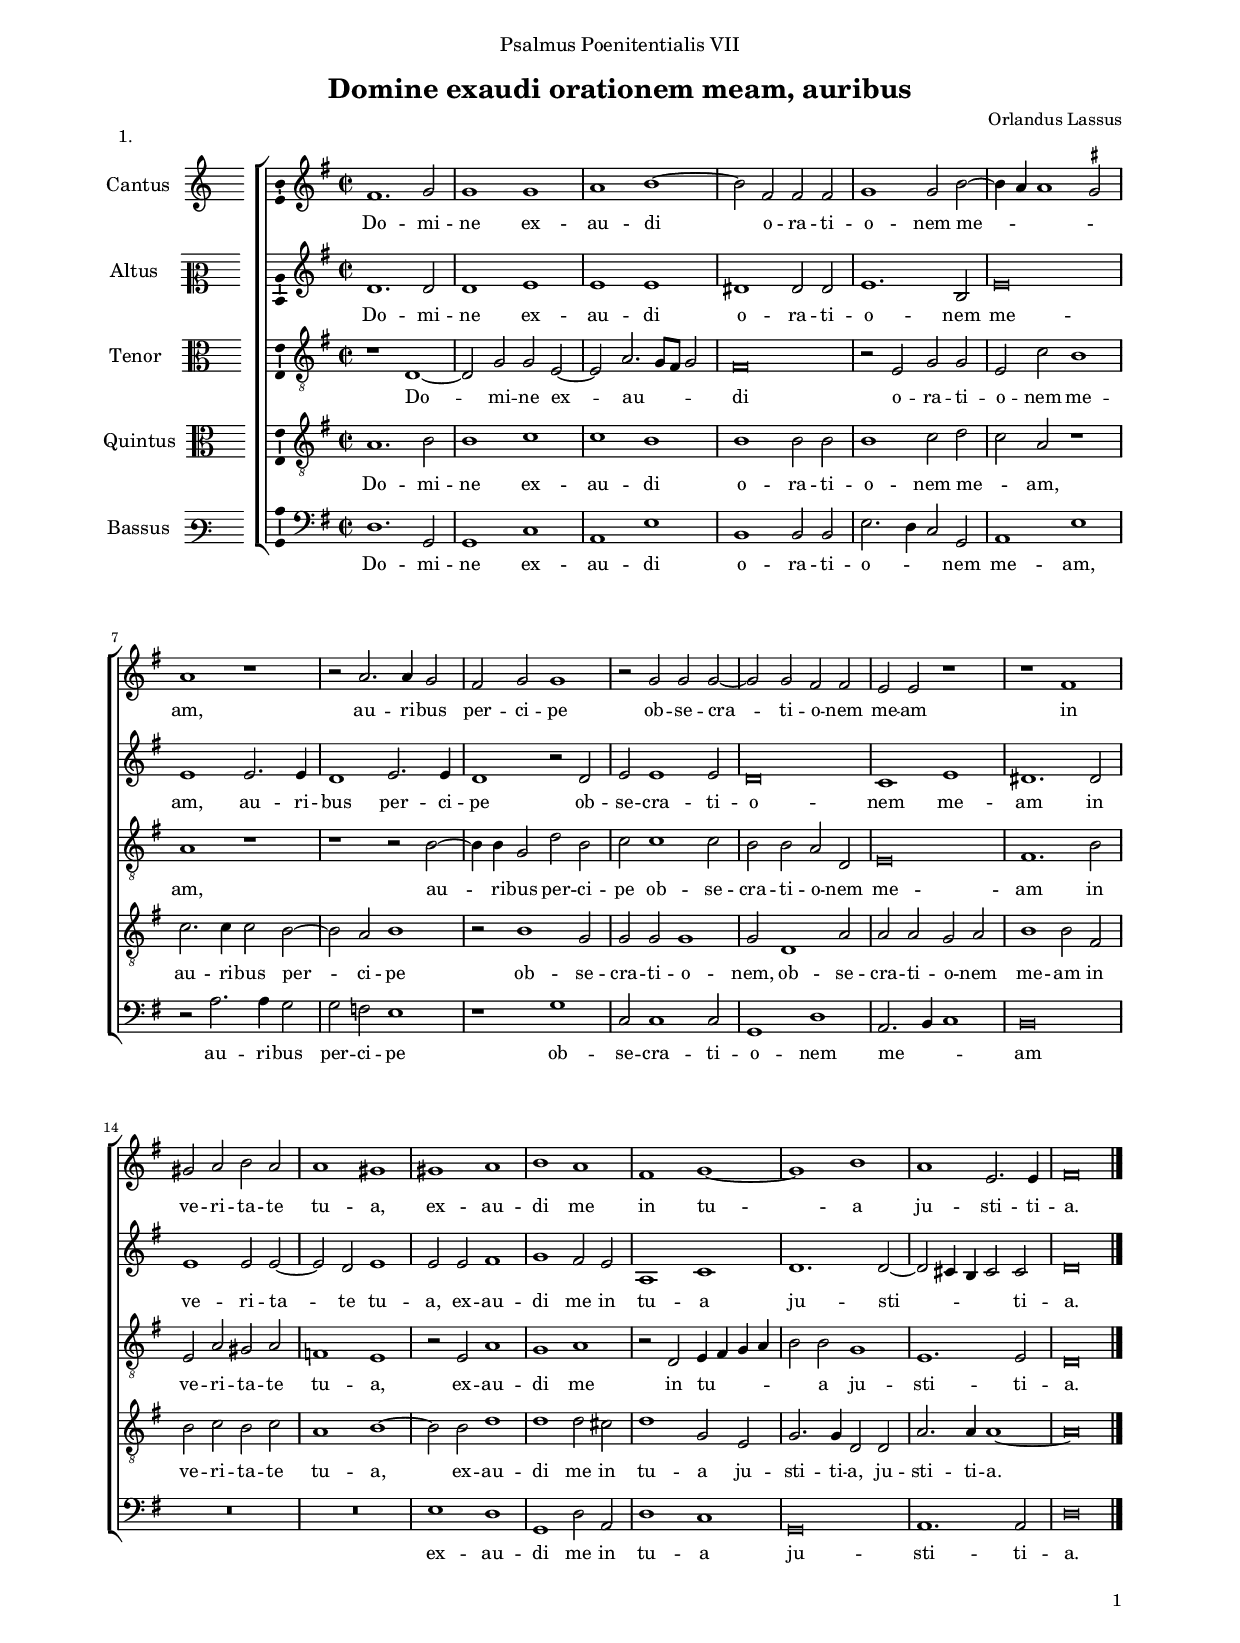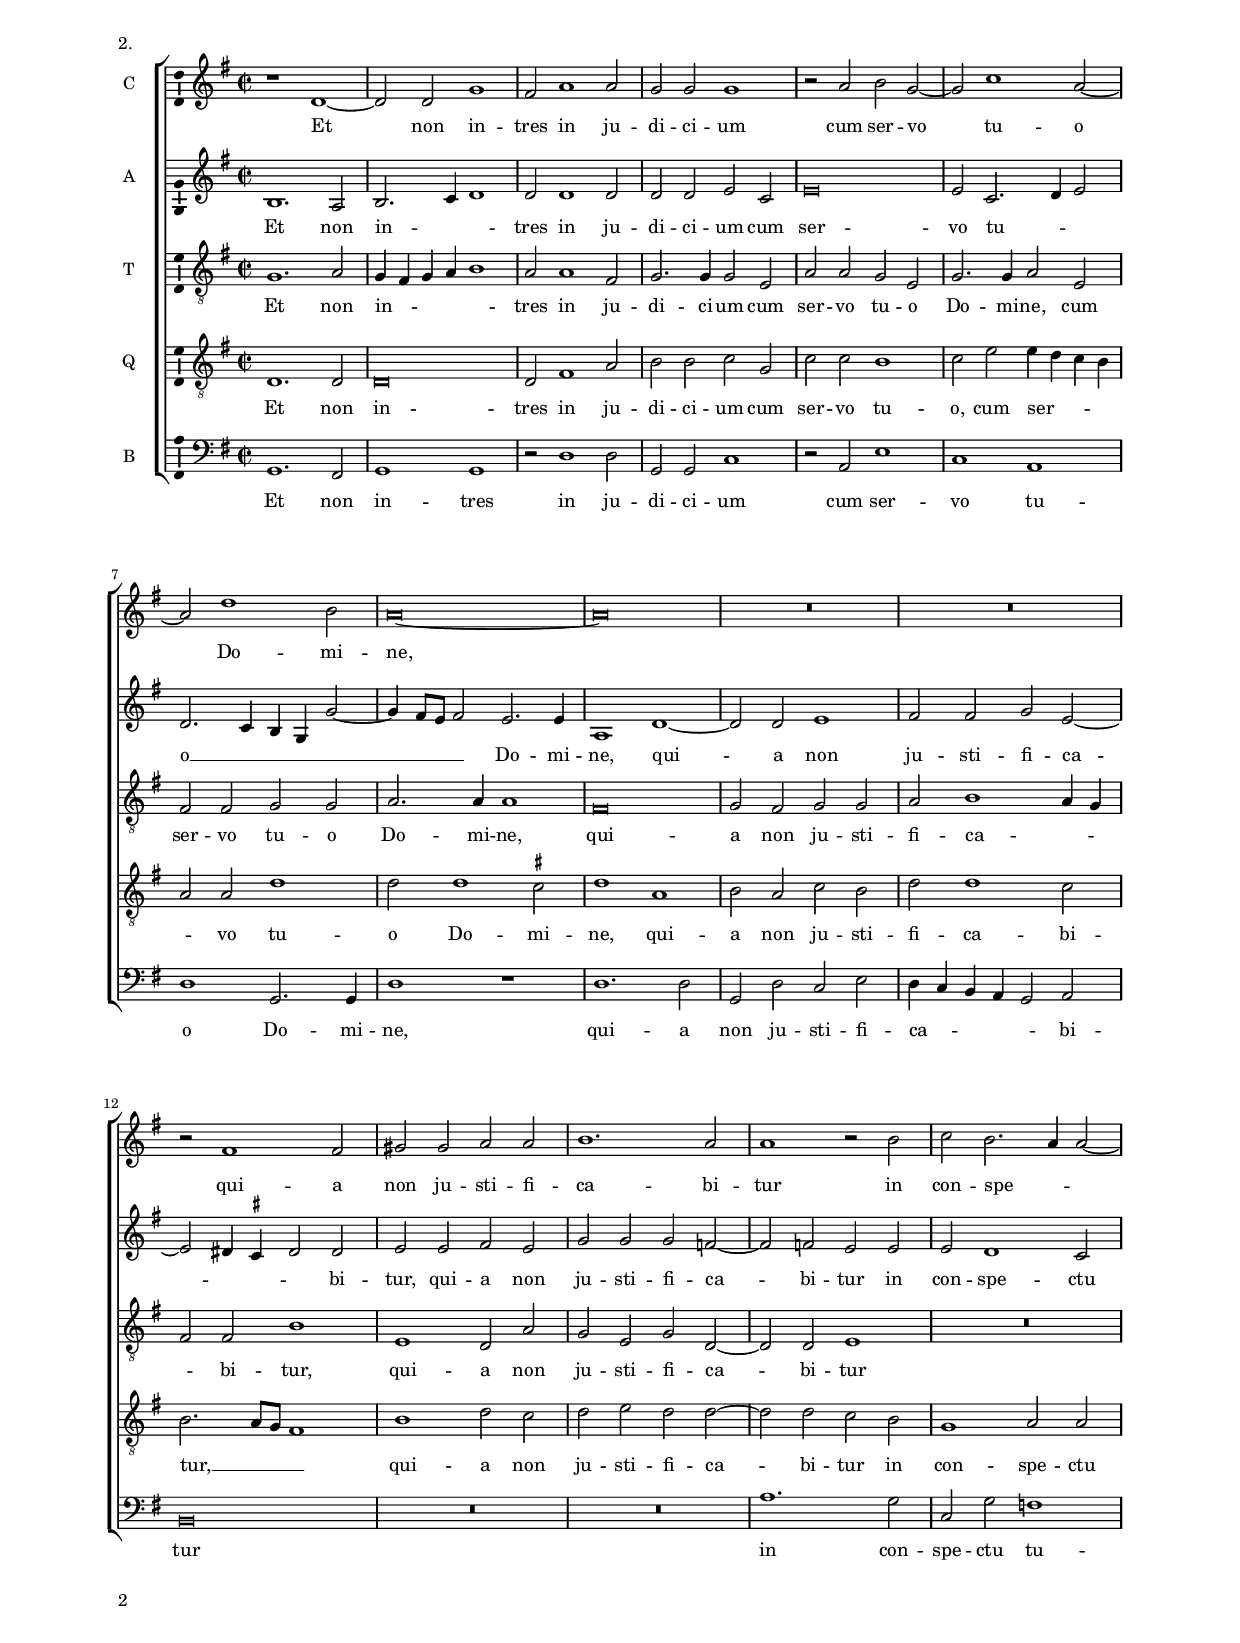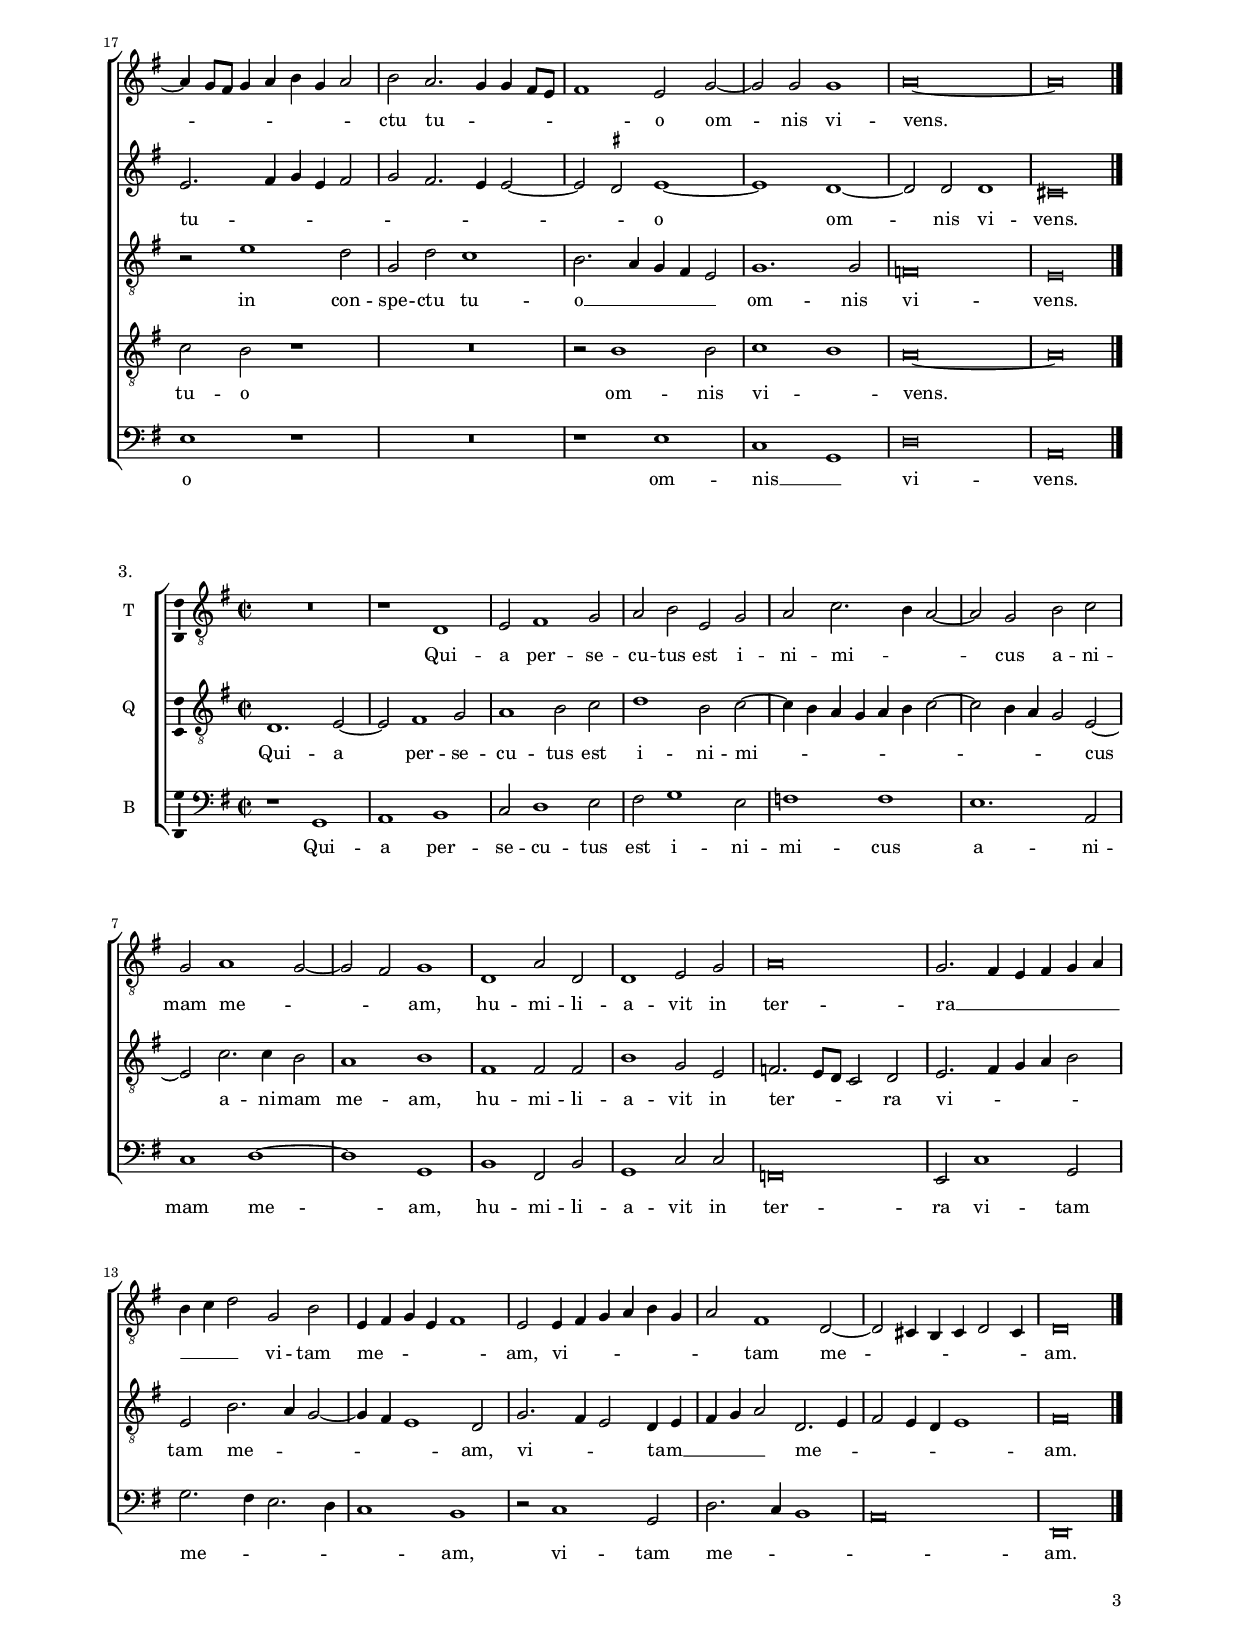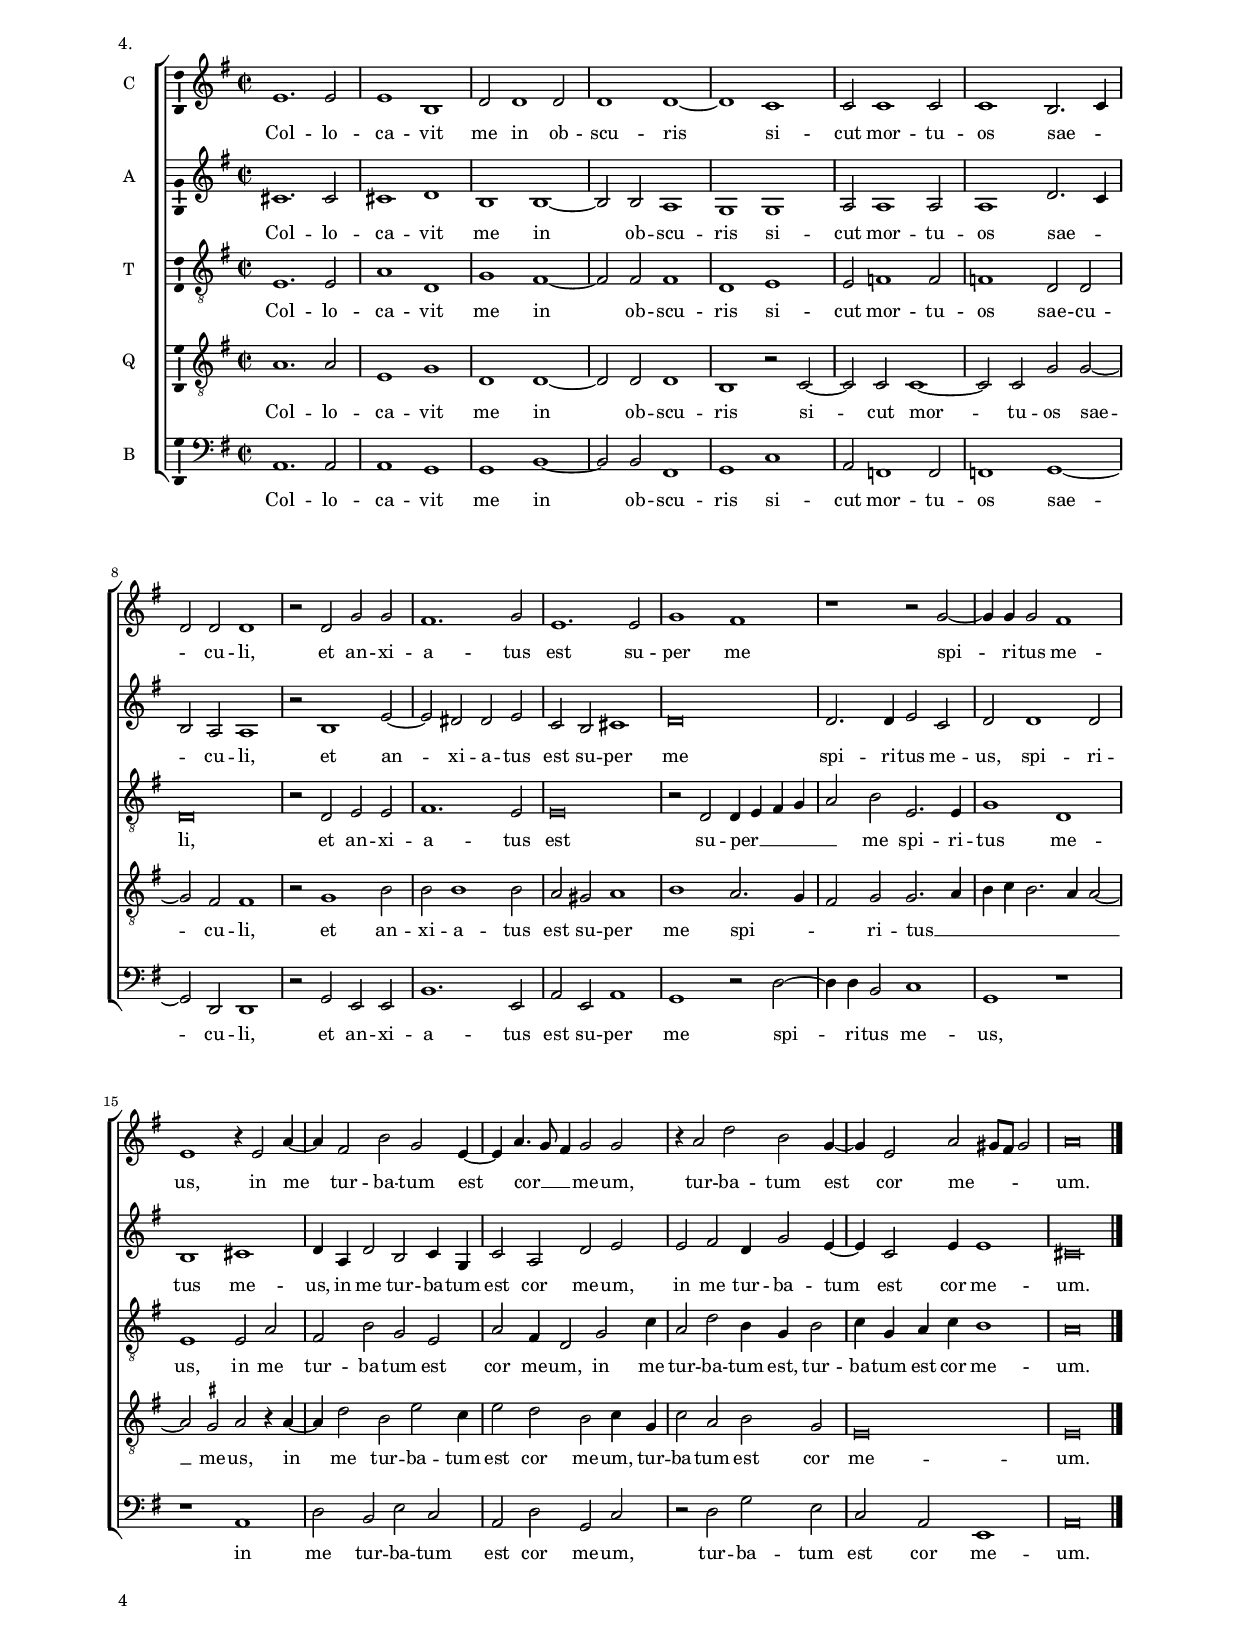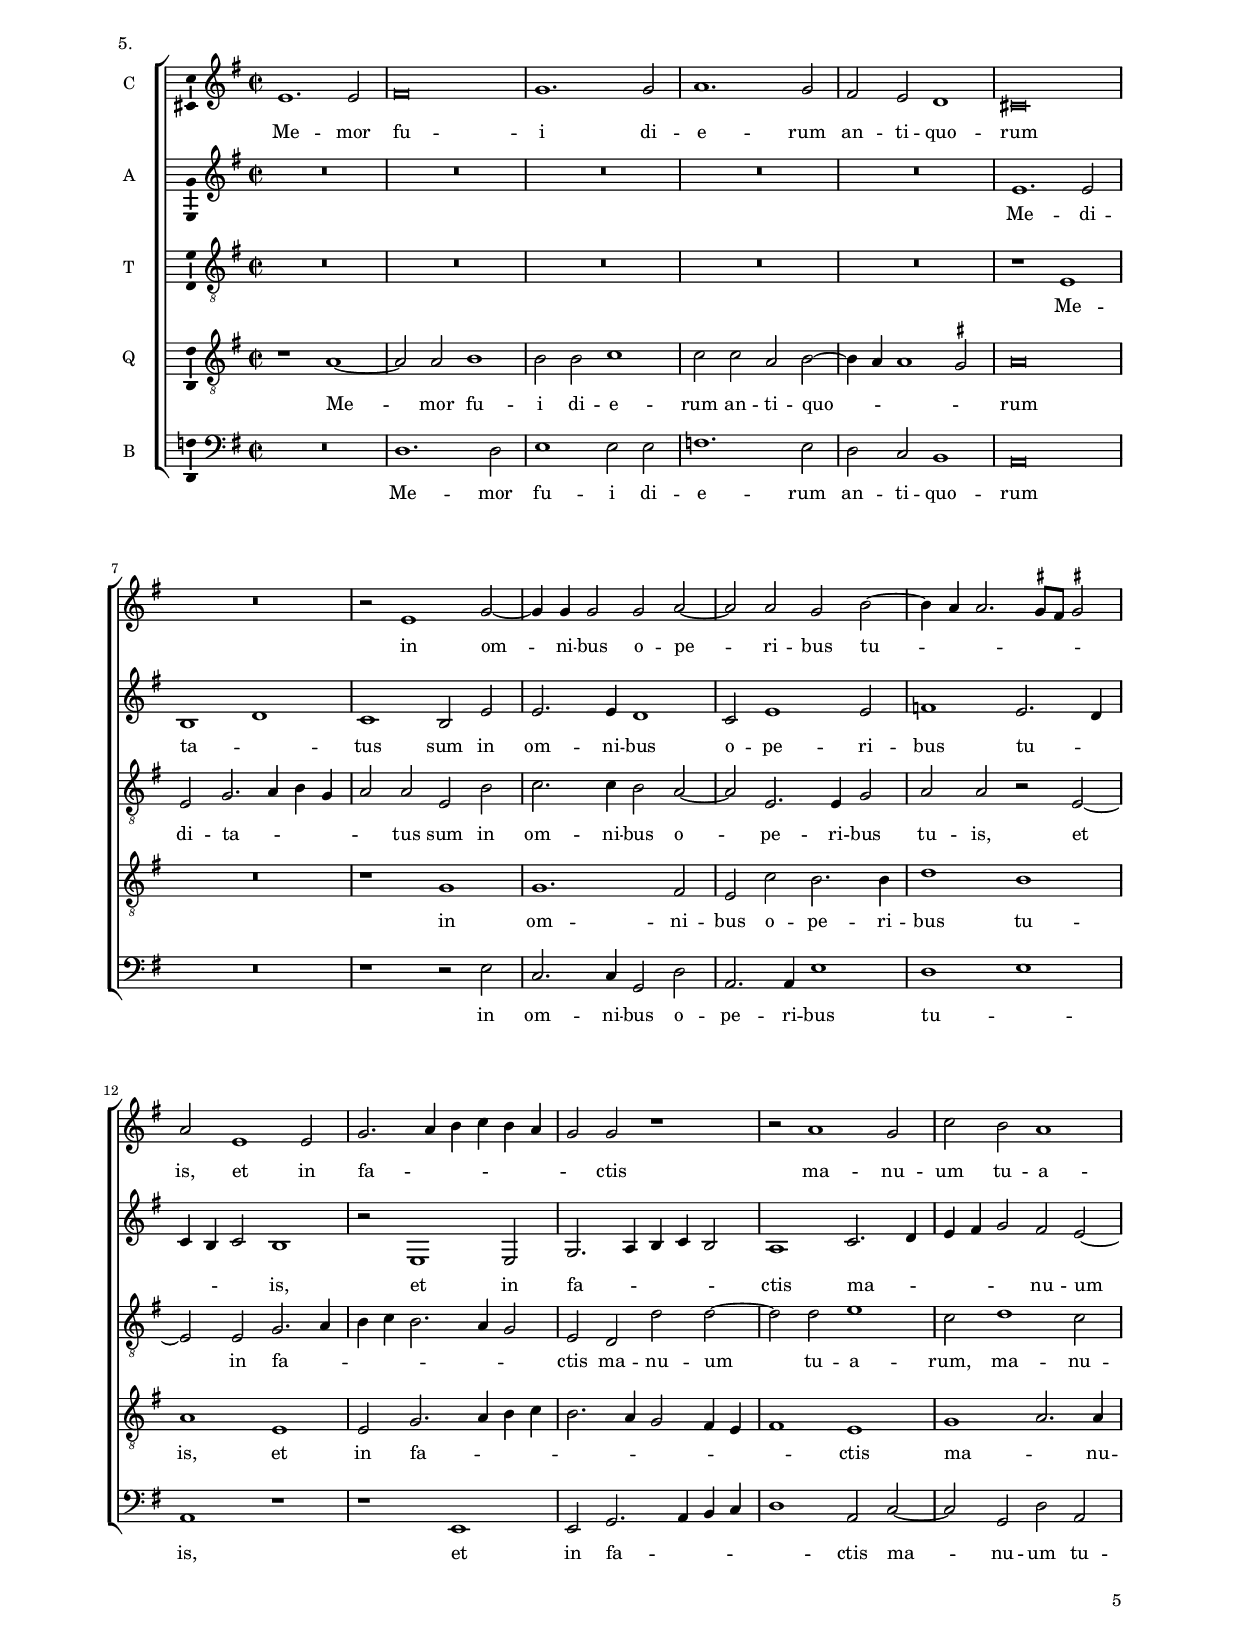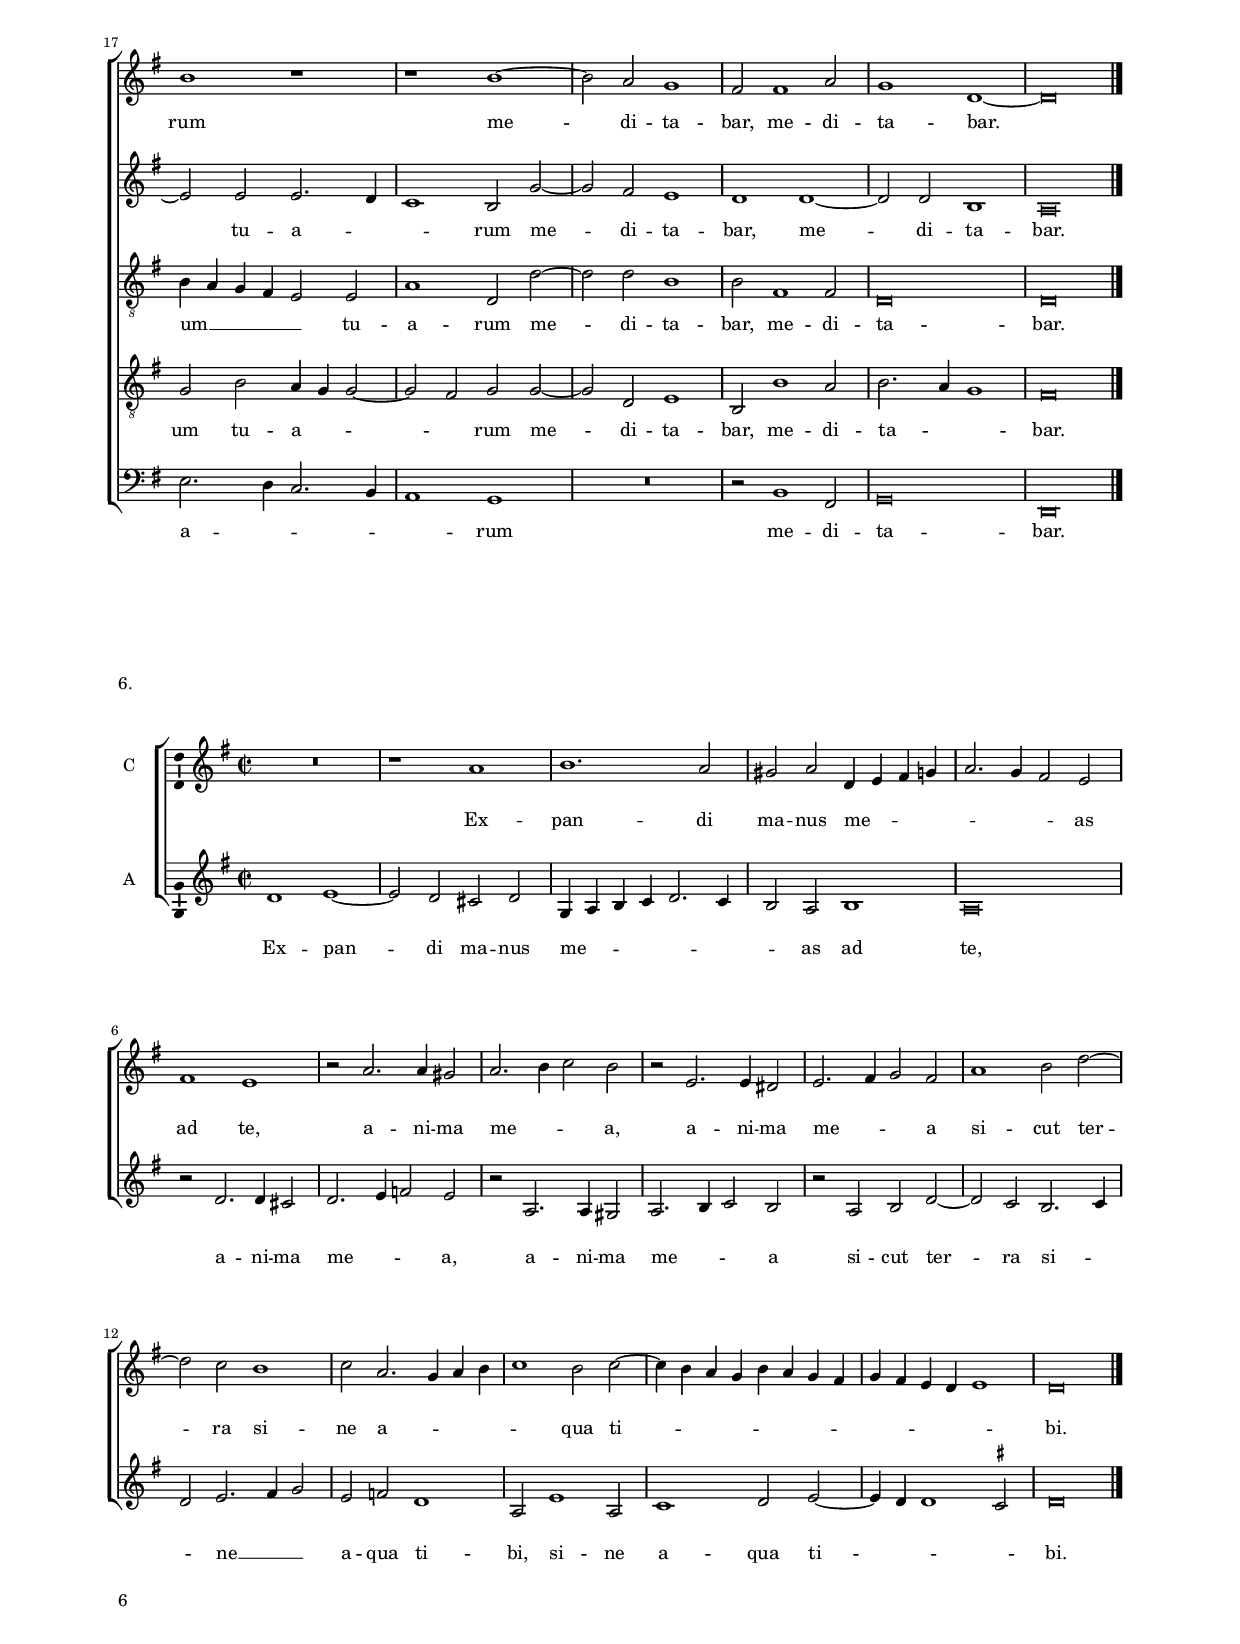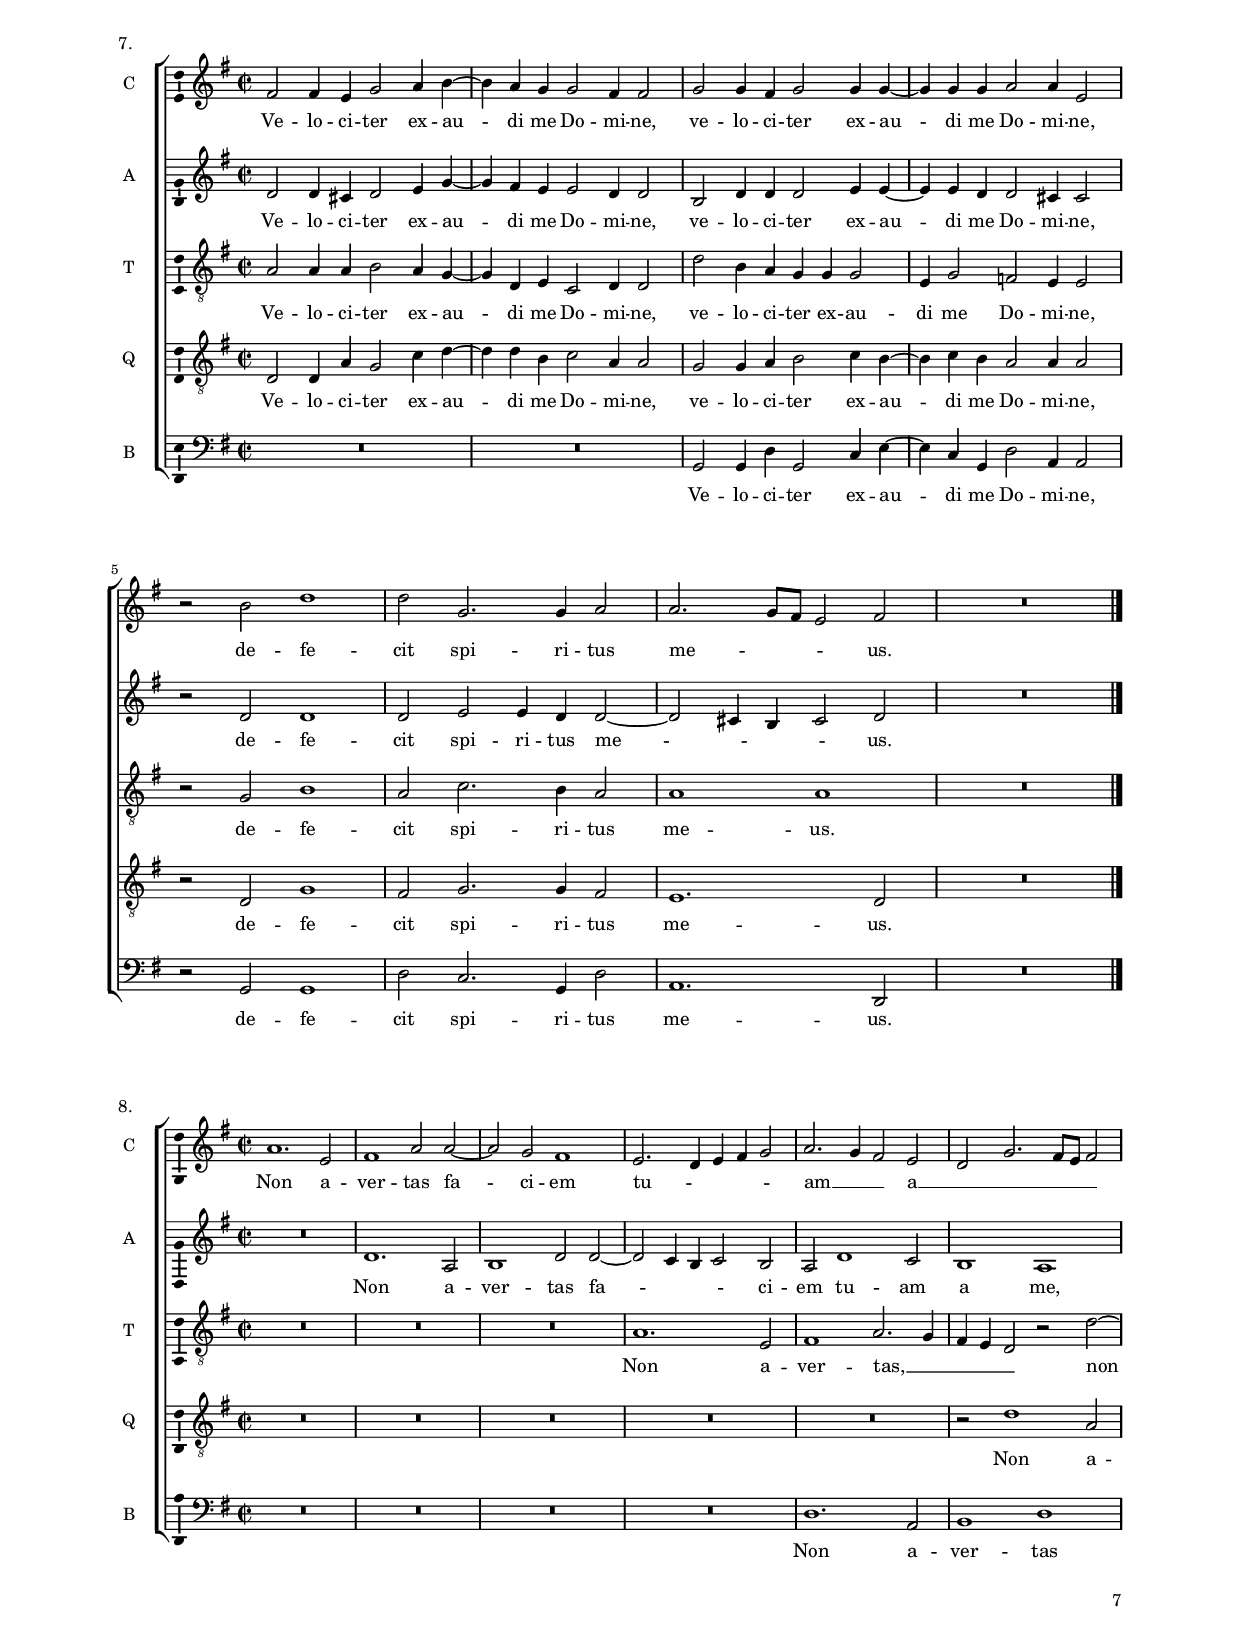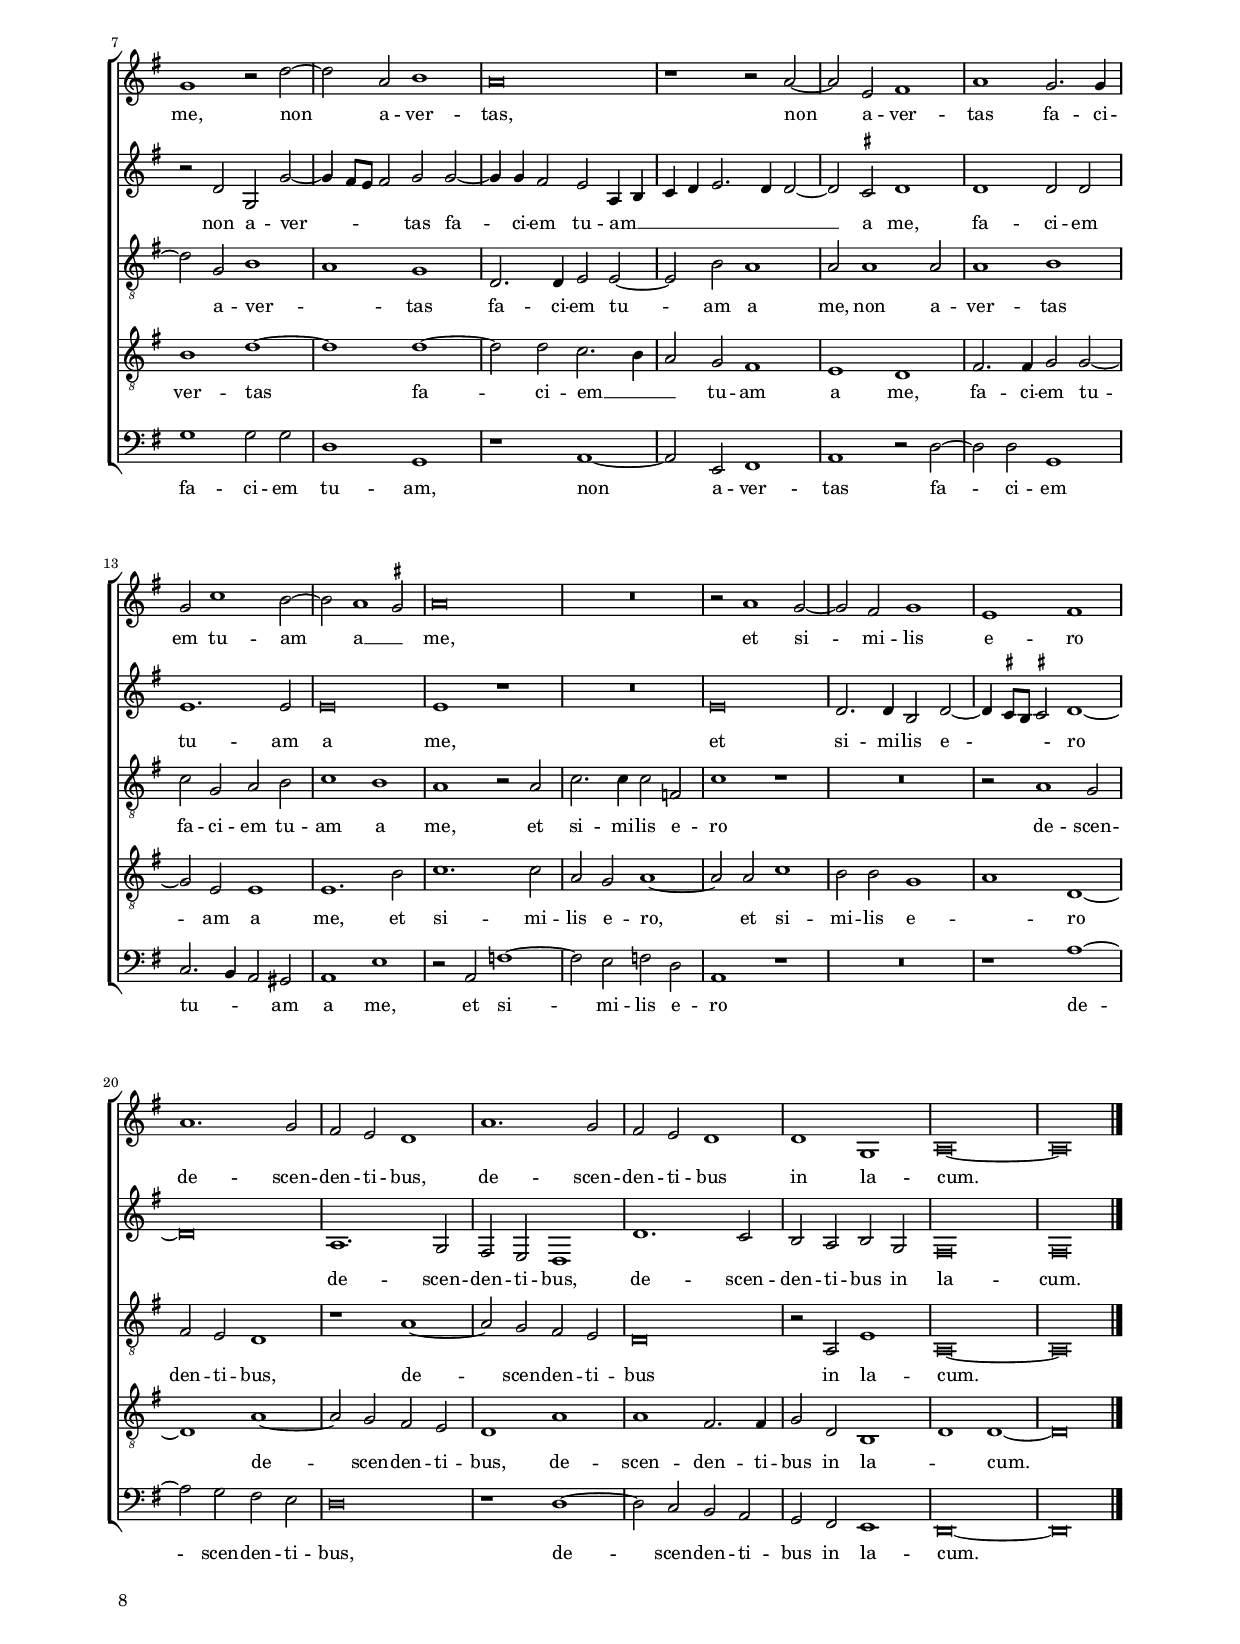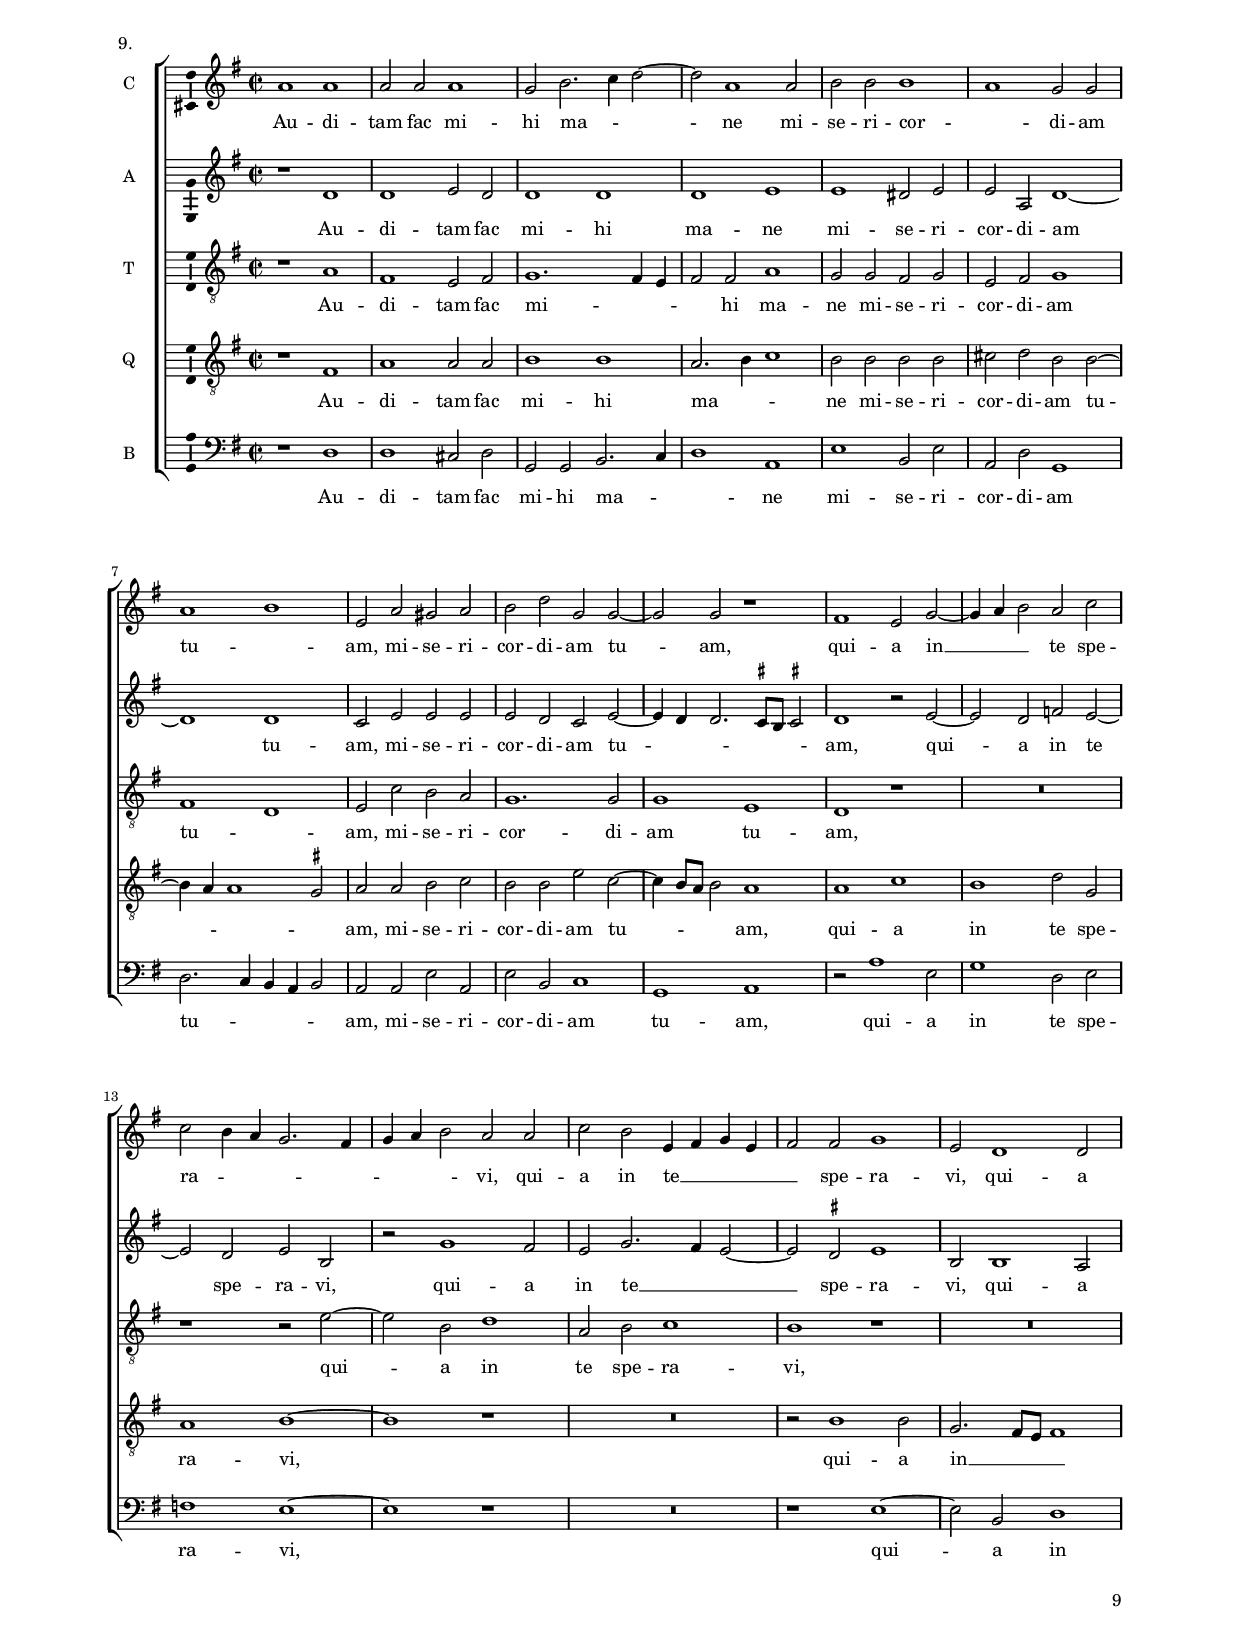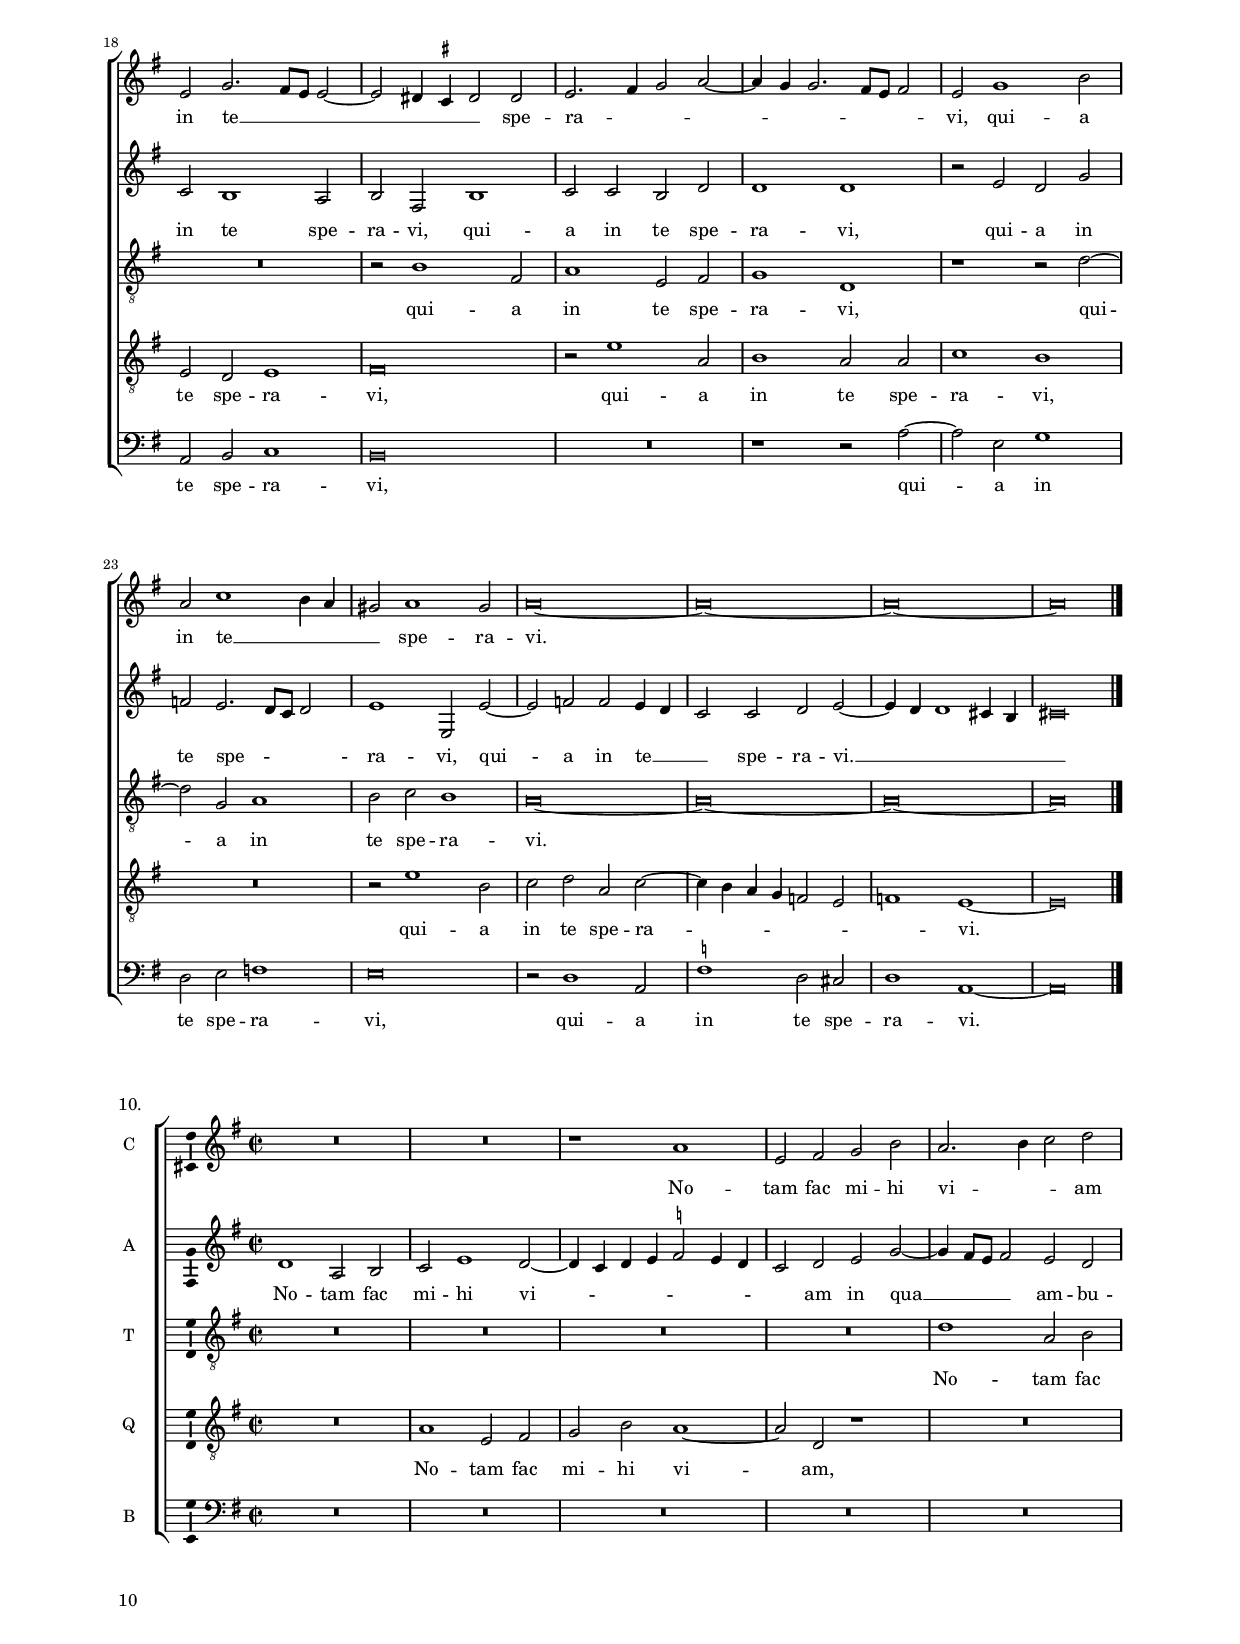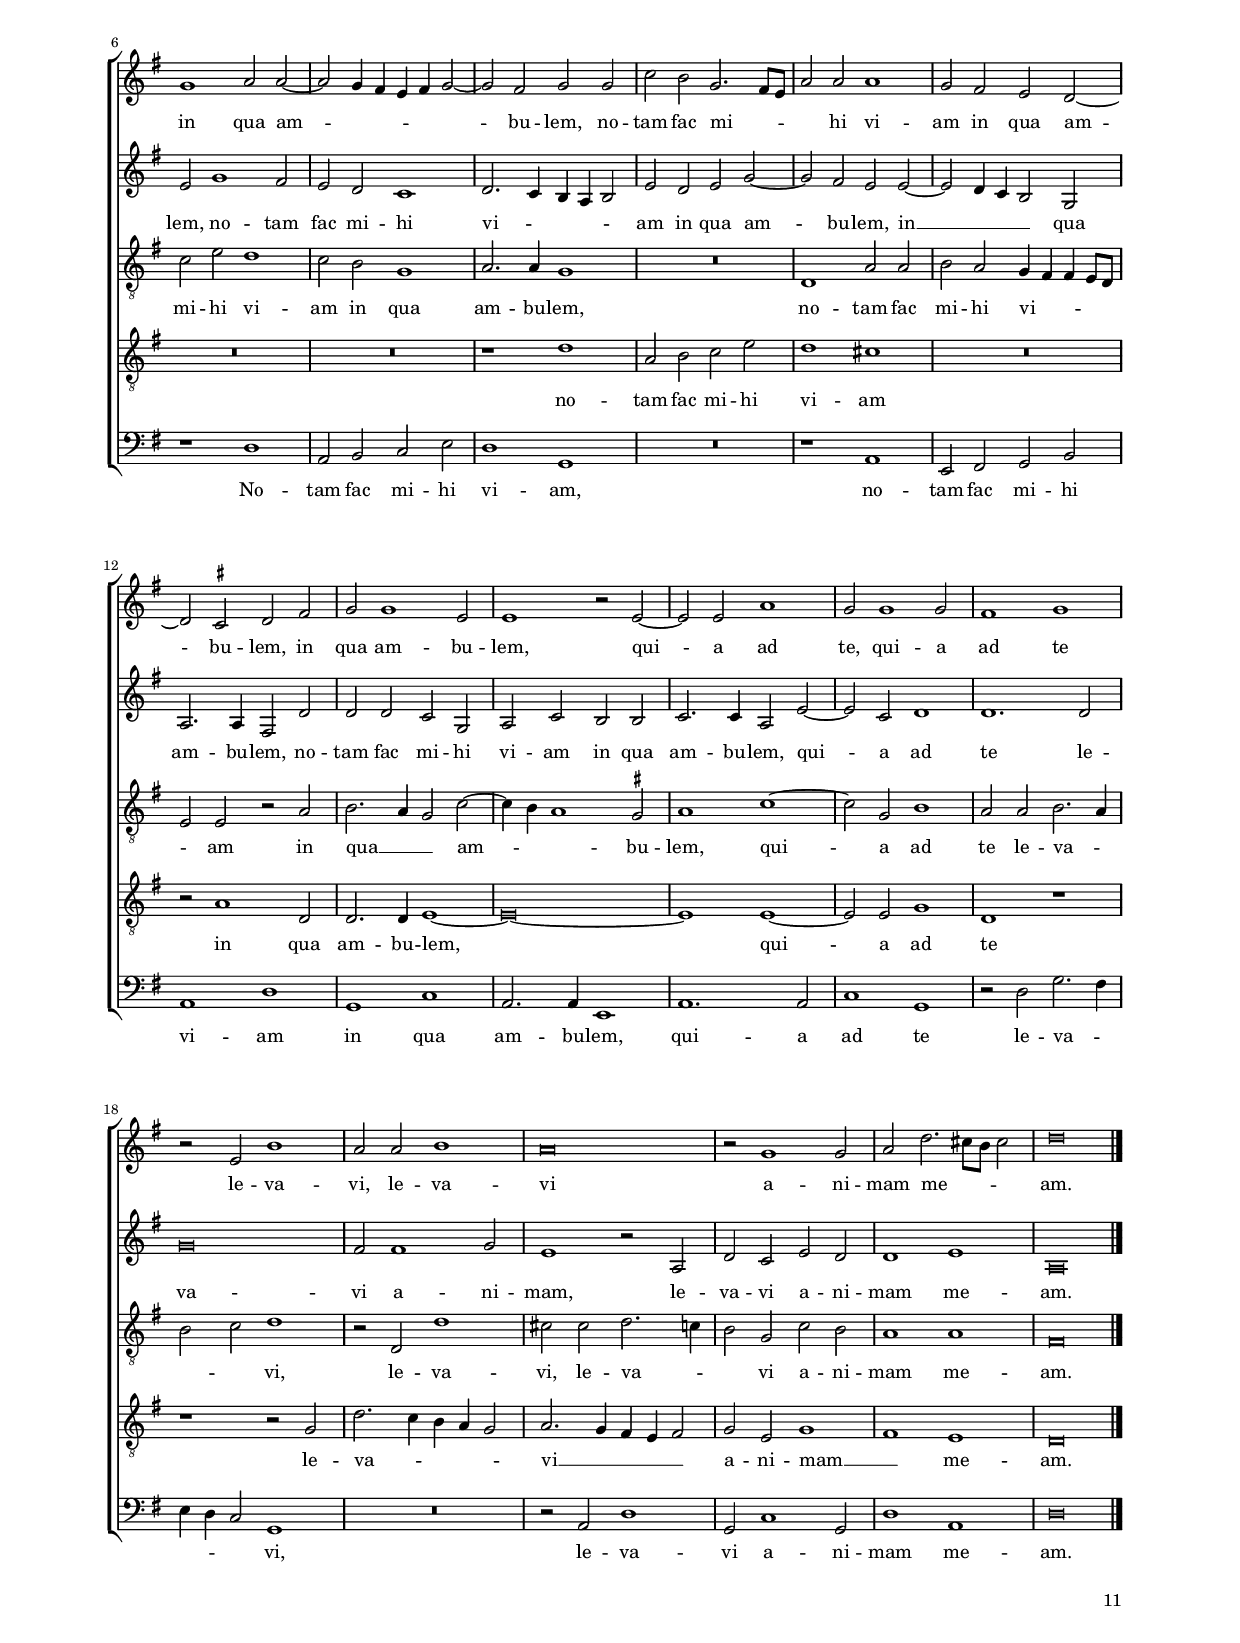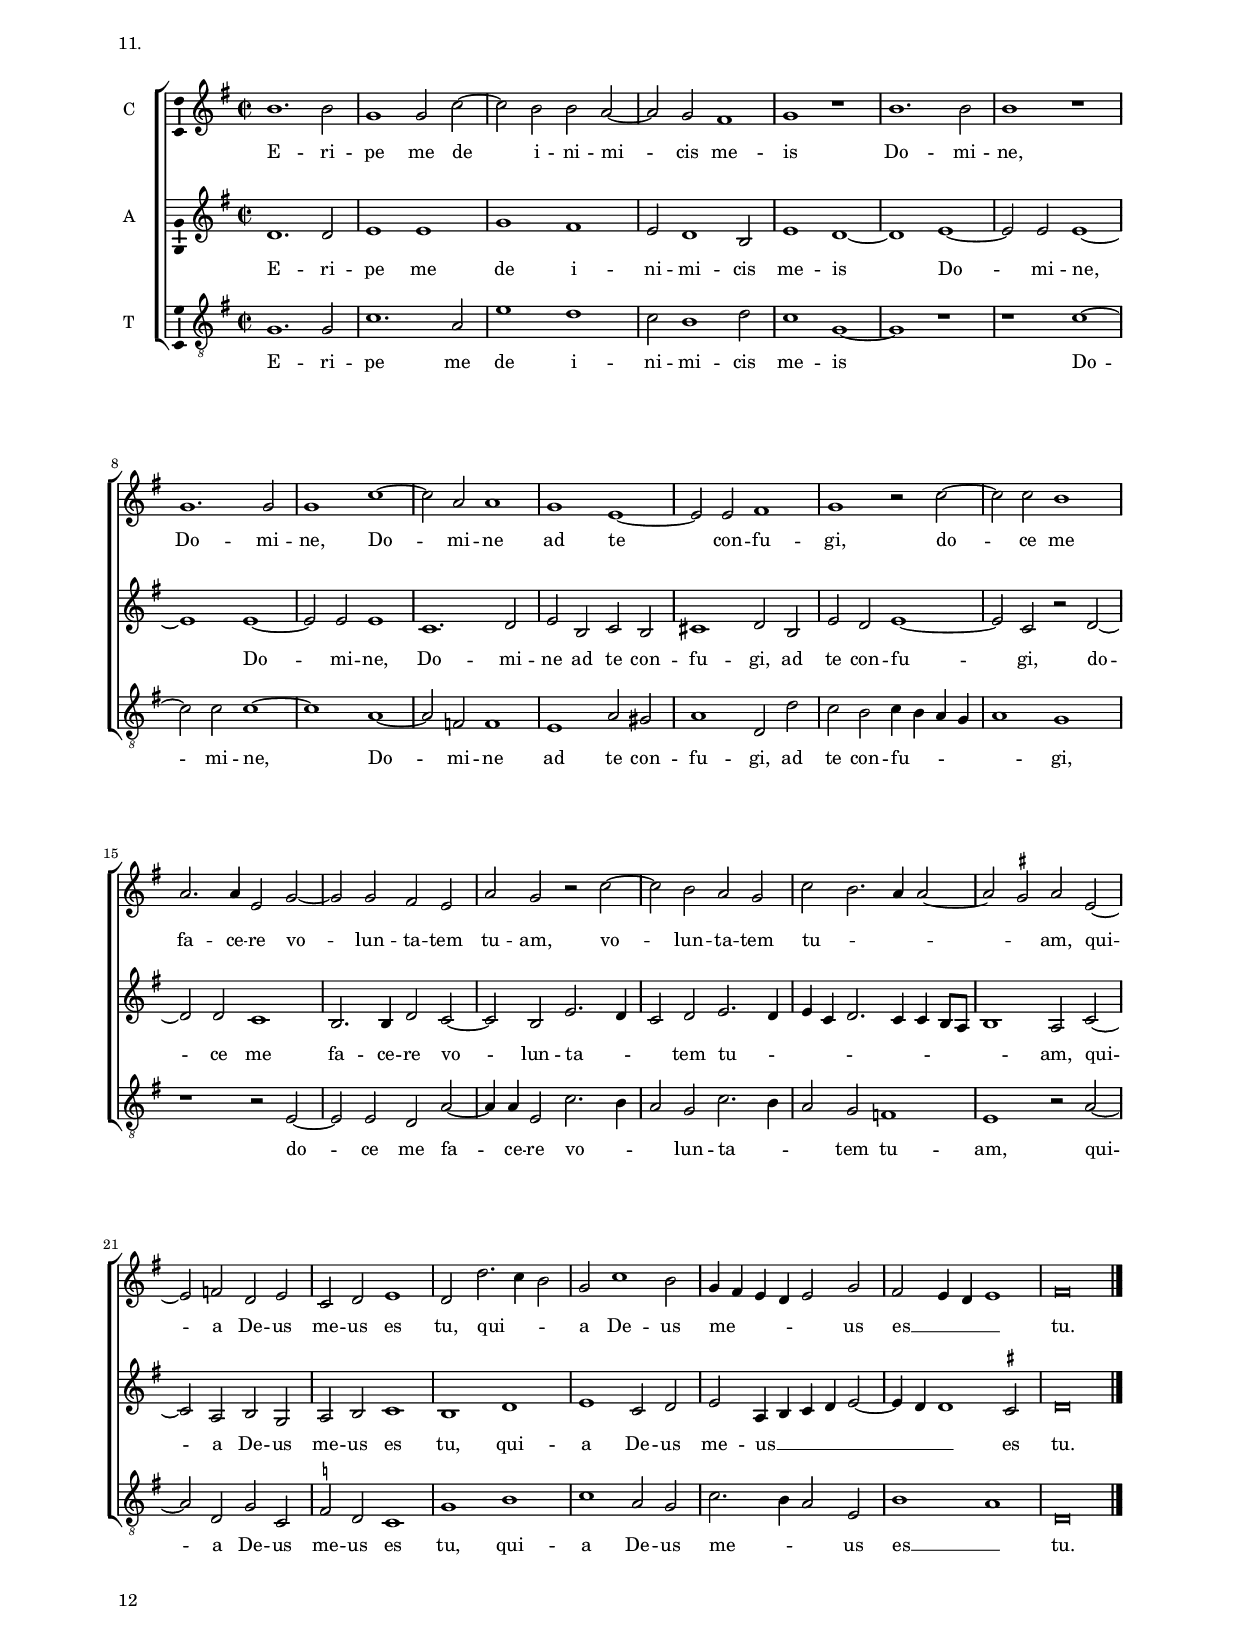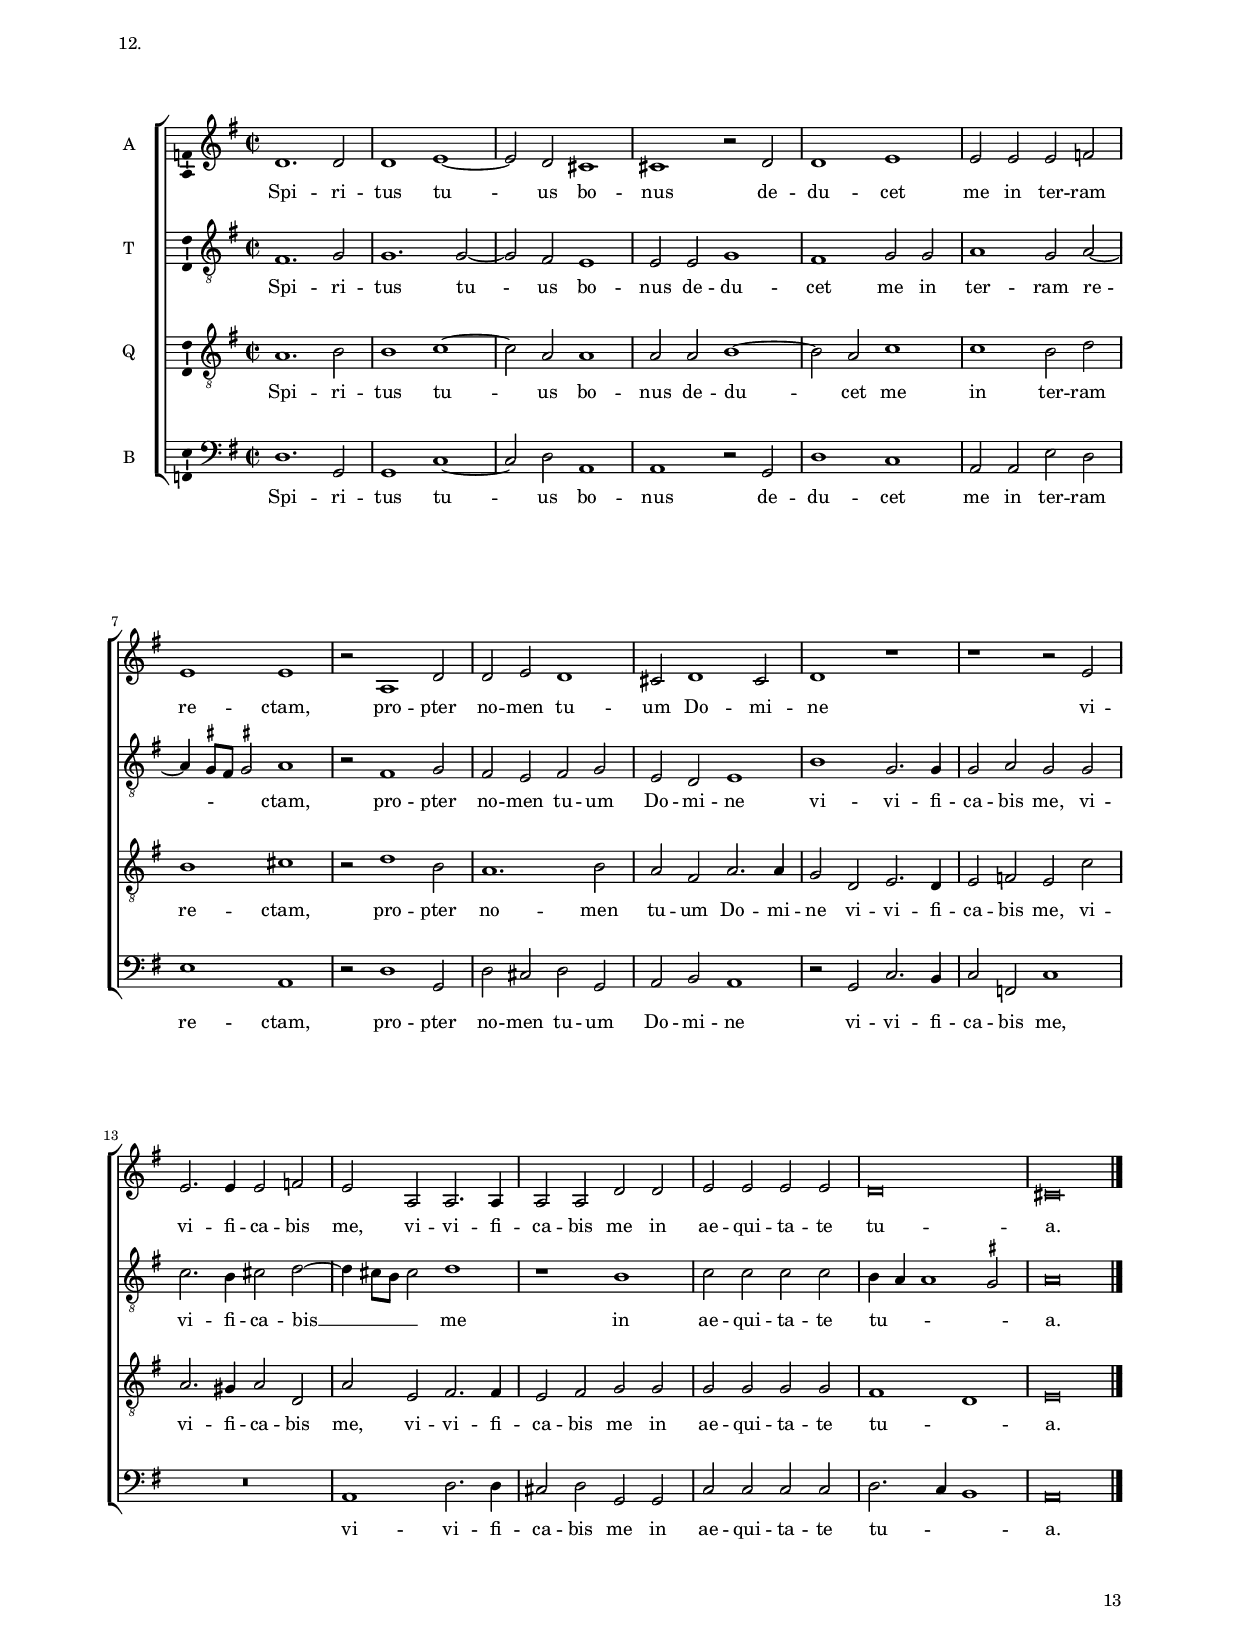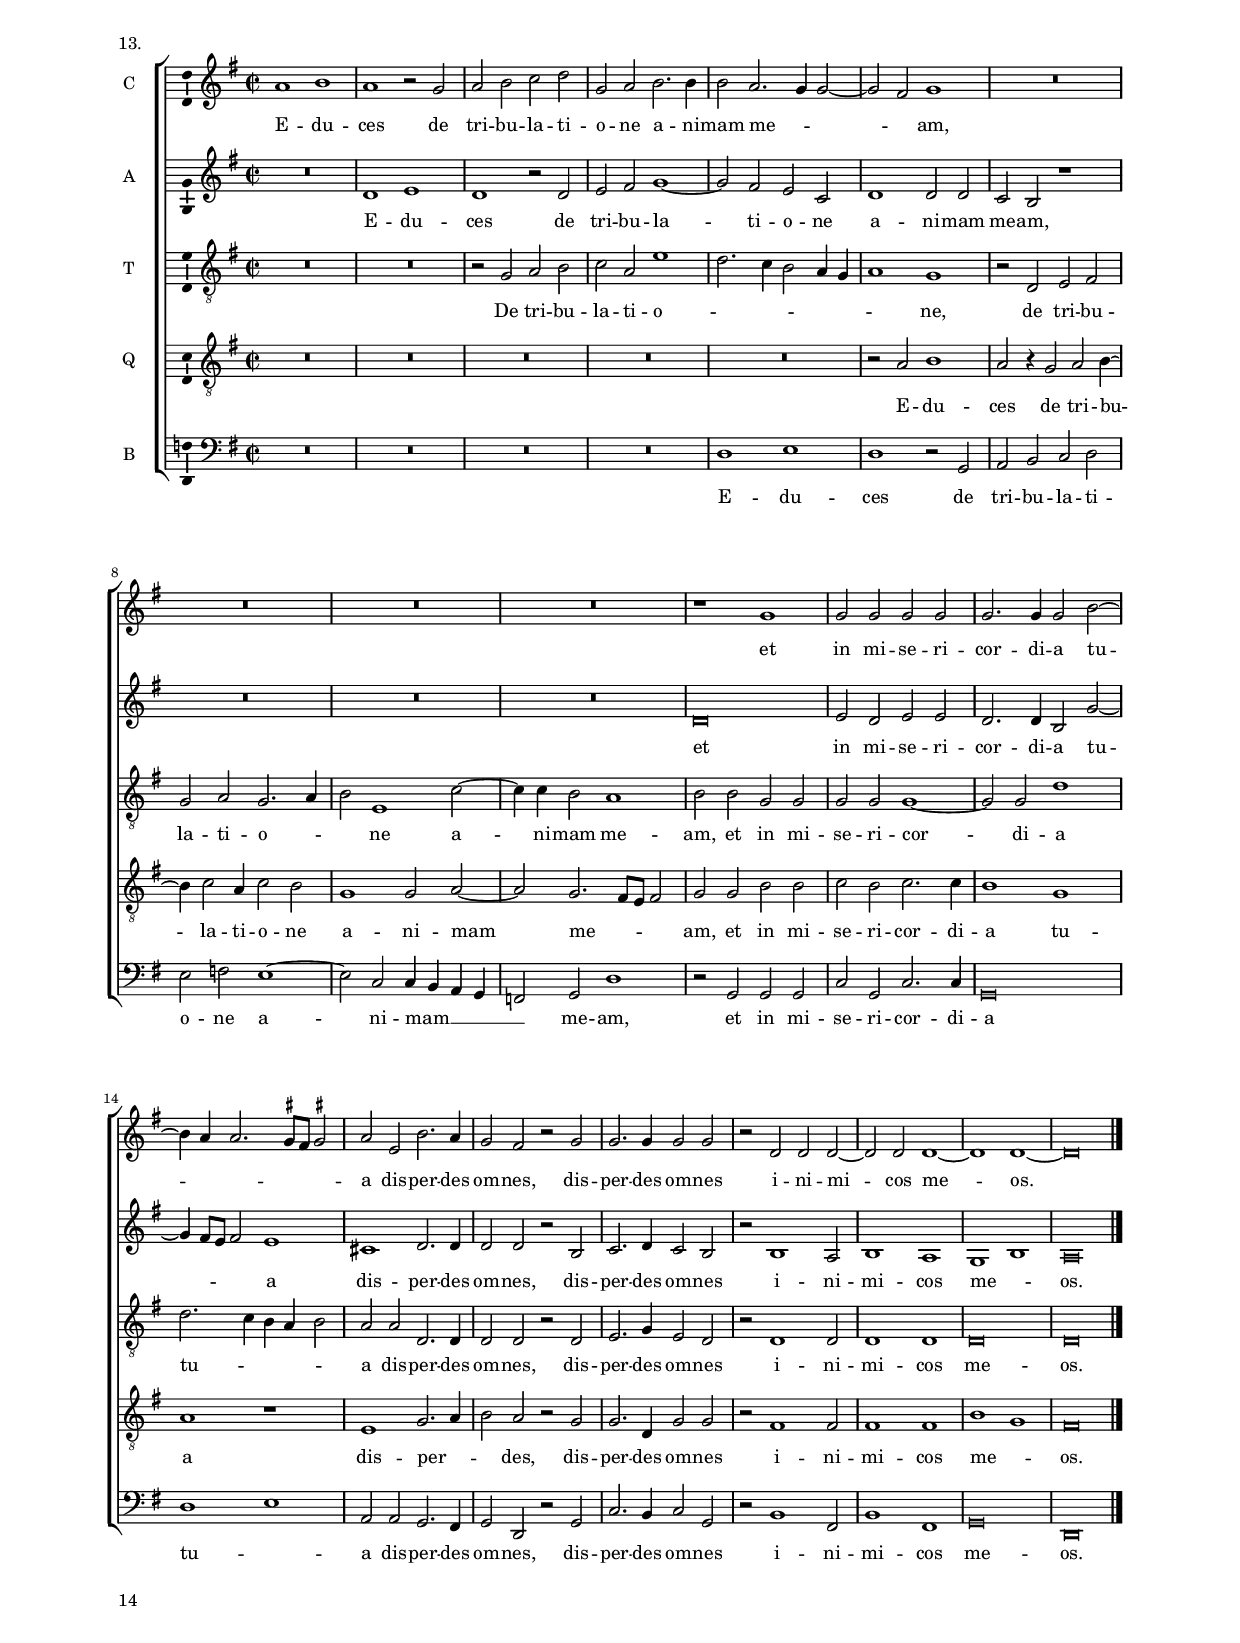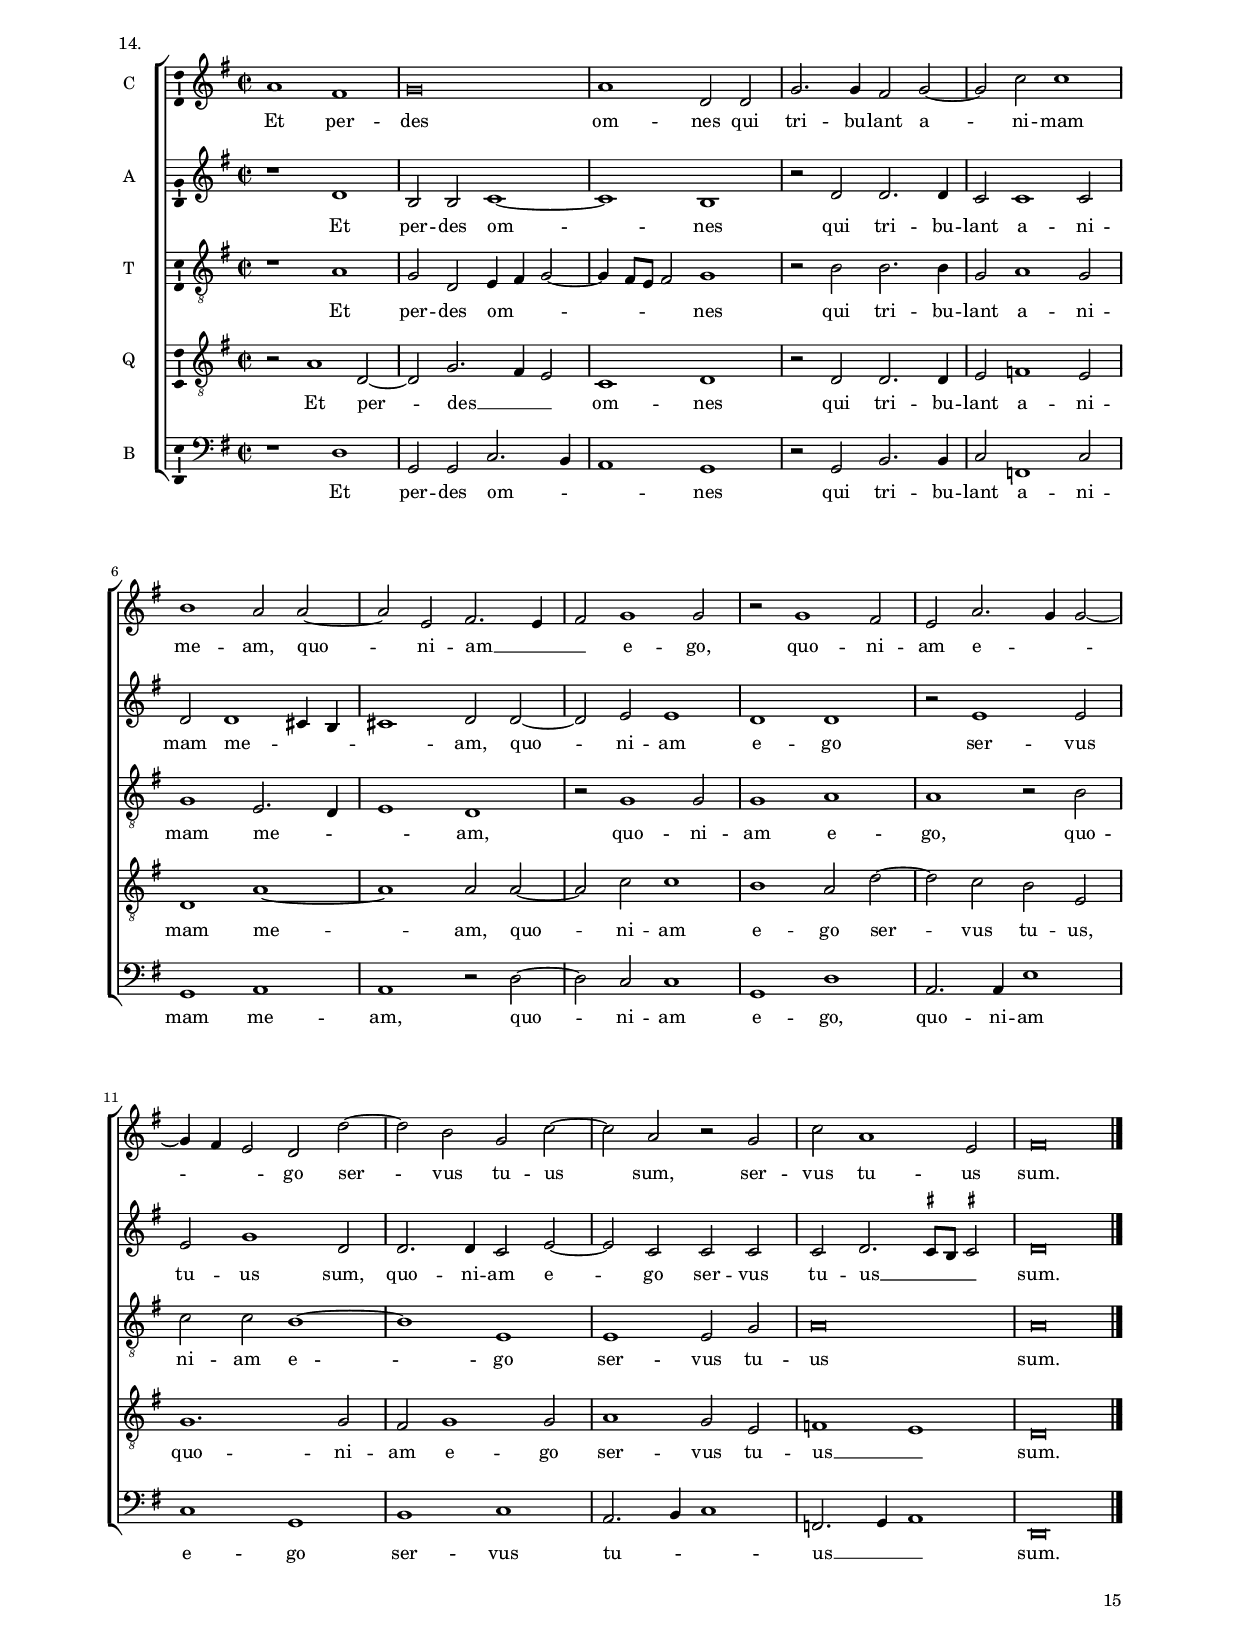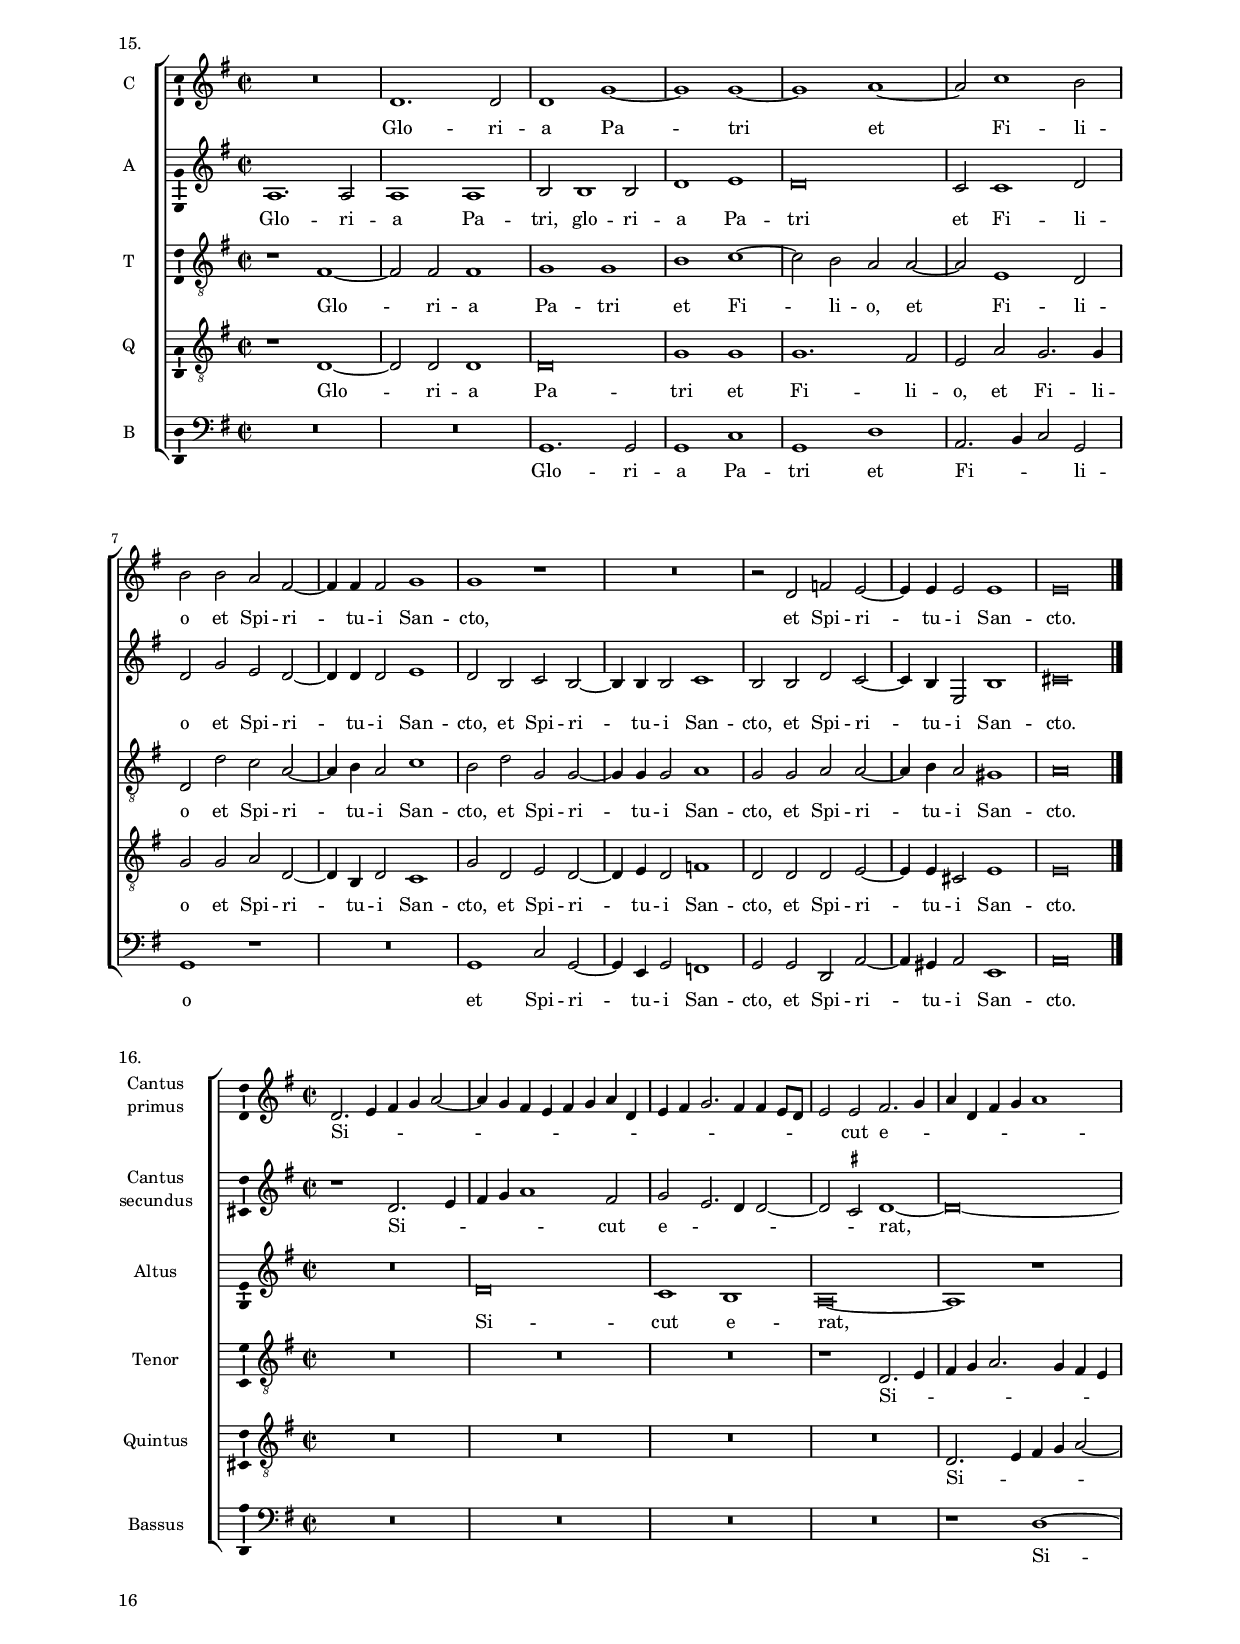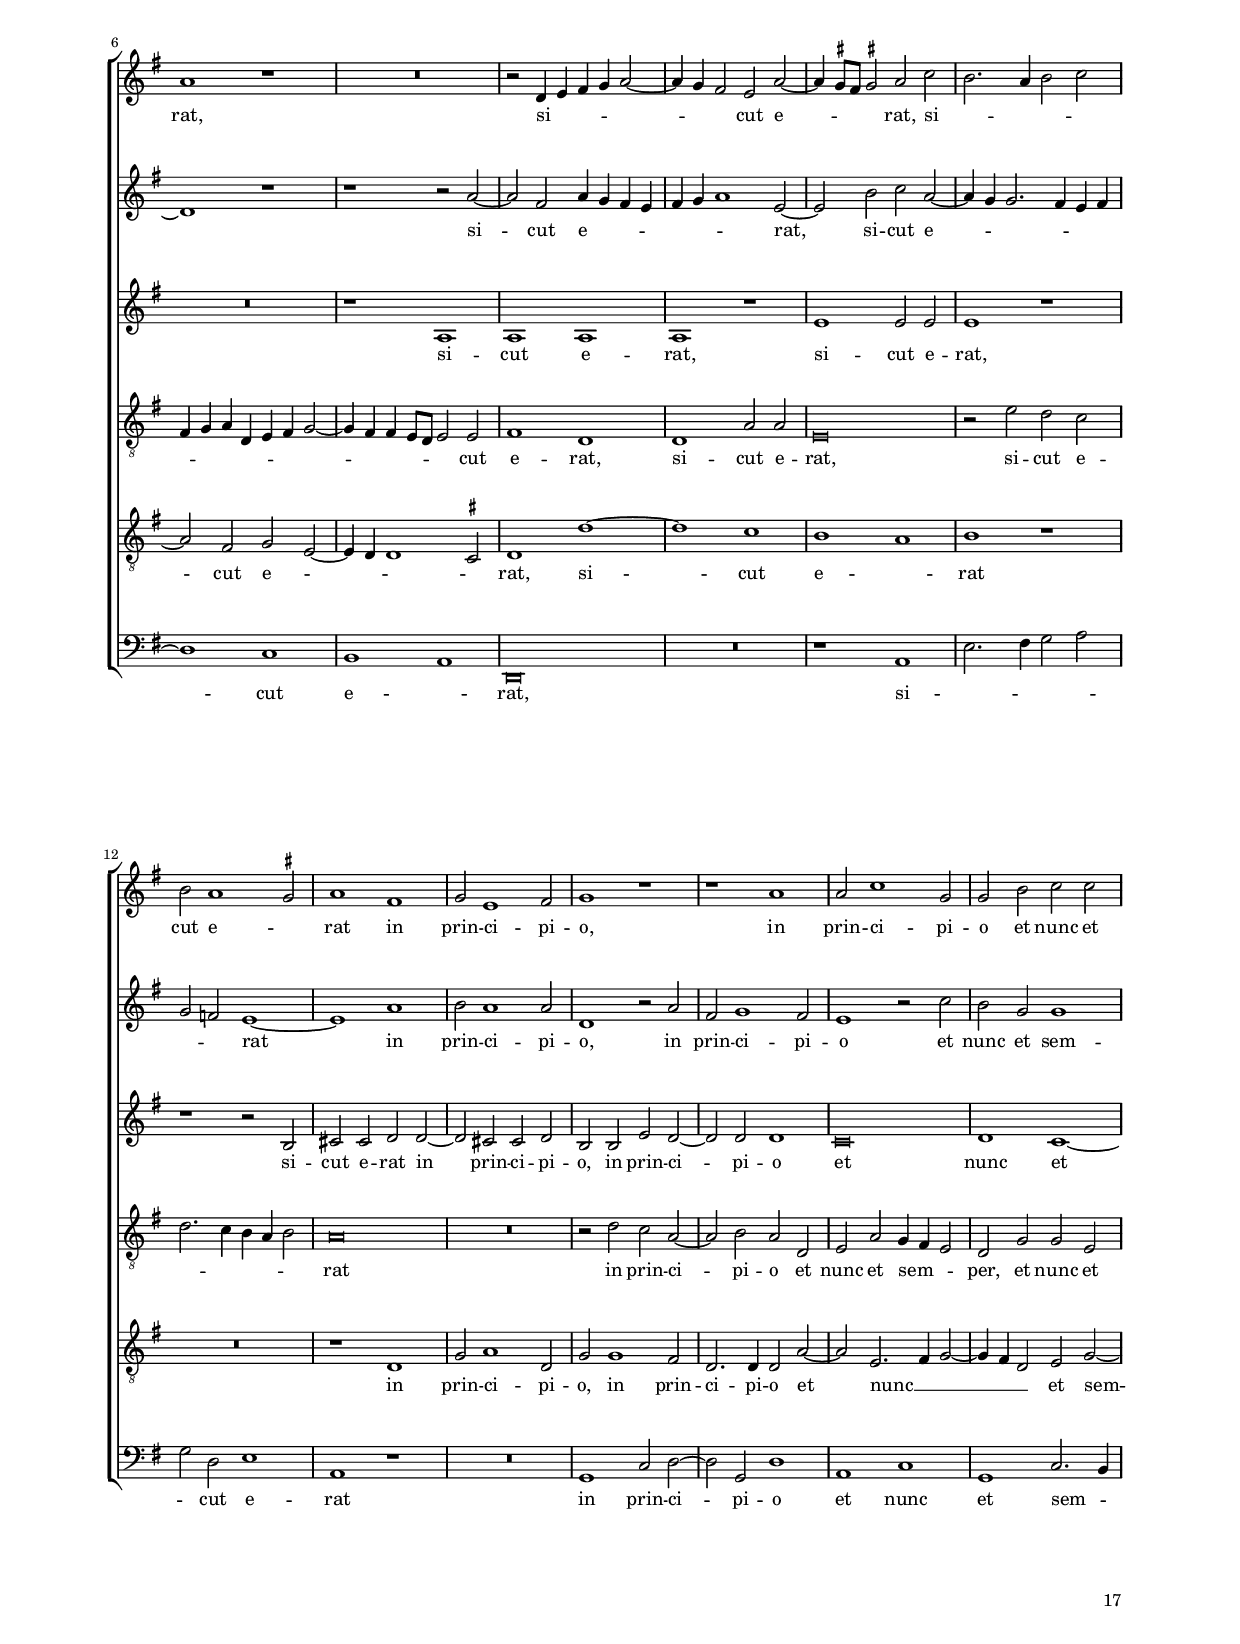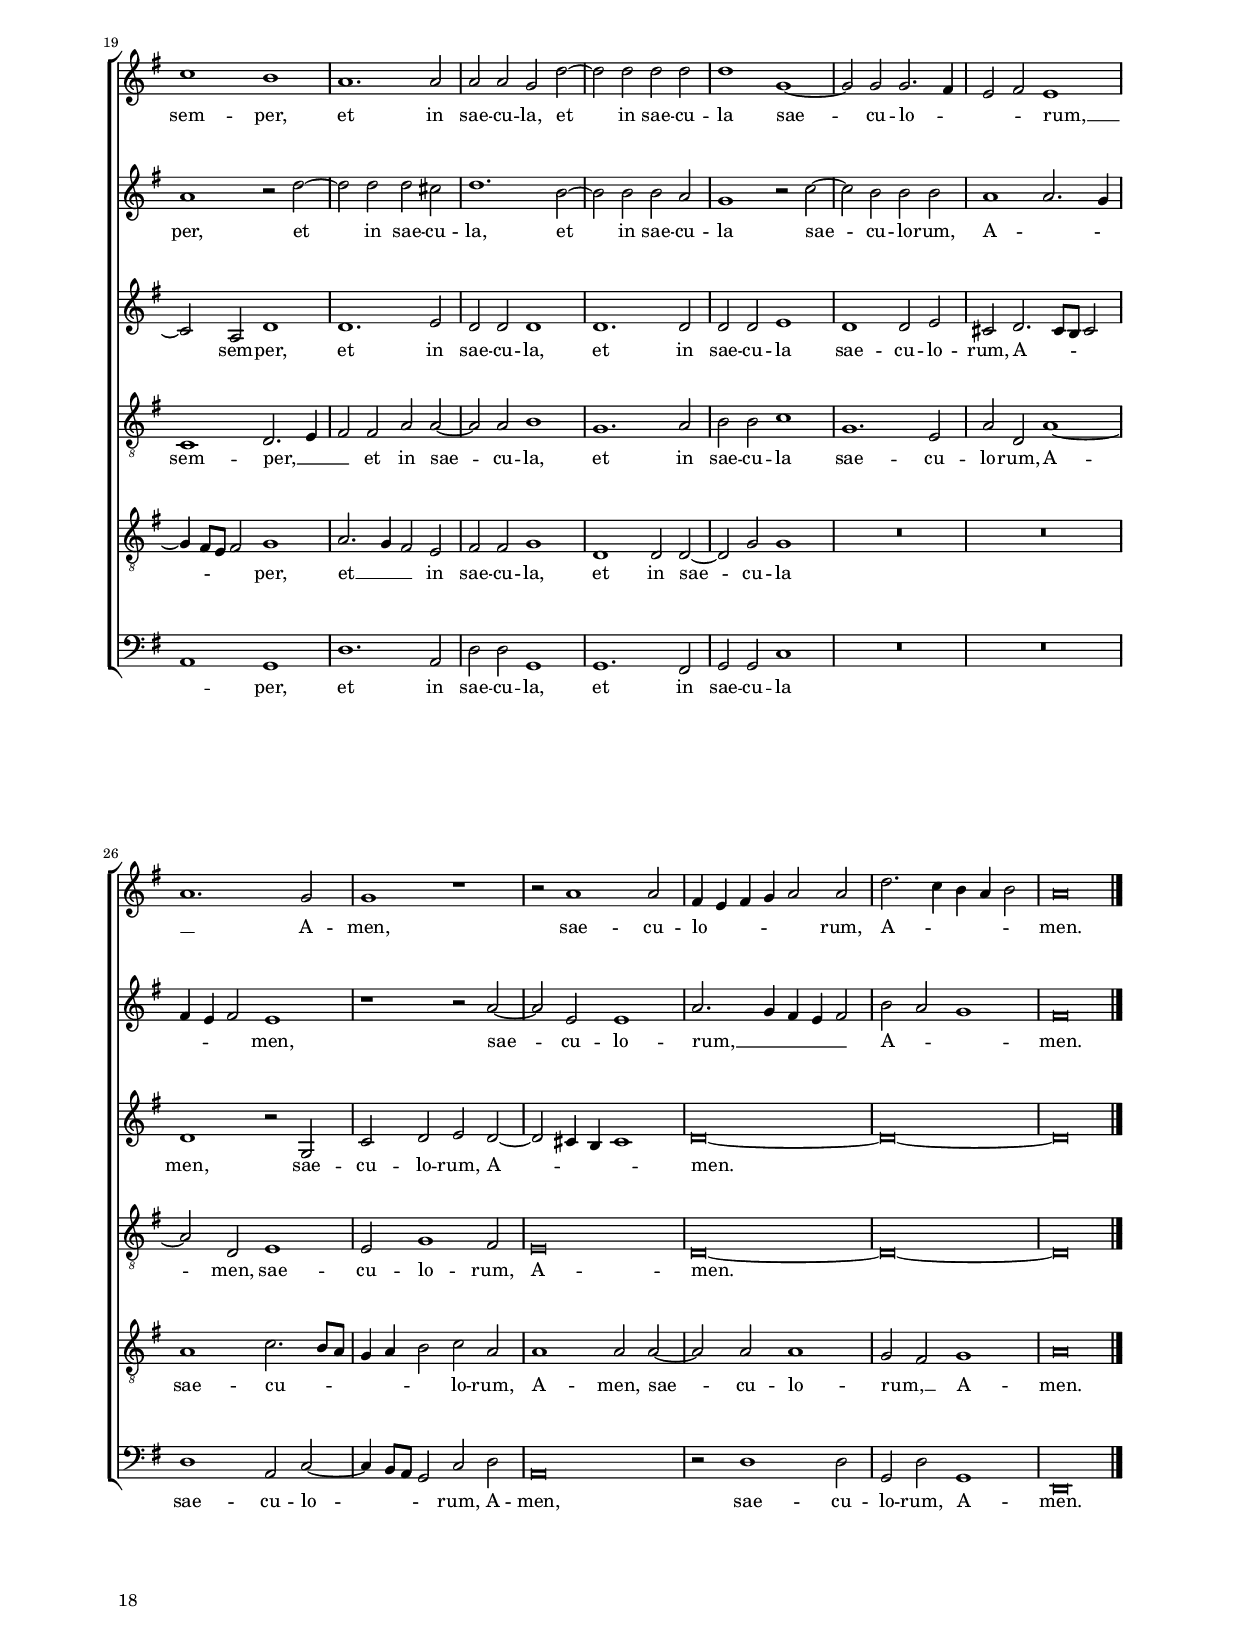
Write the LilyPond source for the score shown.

\version "2.24.2"
\include "deutsch.ly"
#(set-global-staff-size 15)
#(ly:set-option 'point-and-click #f)


\header
{
	dedication= \markup { \fontsize #1 "Psalmus Poenitentialis VII" }
	title=\markup { \vspace #2 "Domine exaudi orationem meam, auribus" }
	composer="Orlandus Lassus"
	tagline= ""
}
	
	ficta = { \once \set suggestAccidentals = ##t }
	
	forget = #(define-music-function (music) (ly:music?) #{
		\accidentalStyle forget
		$music
		\accidentalStyle default
		#})
	
	m = \melisma
	me = \melismaEnd


\paper
	{
	top-margin = 1.8 \cm
	bottom-margin = 1.2 \cm
	left-margin = 2 \cm
	right-margin = 2 \cm
	ragged-bottom = ##f
	ragged-last-bottom = ##f
	print-page-number = ##f
	score-system-spacing = #'((basic-distance . 20) (minimum-distance . 14) (padding . 5) (strechability . 150))
	system-system-spacing = #'((basic-distance . 20) (minimum-distance . 14) (padding . 5) (strechability . 150))
	oddFooterMarkup=\markup   \fill-line { "" \fromproperty #'page:page-number-string }
	evenFooterMarkup=\markup  \fill-line { \fromproperty #'page:page-number-string "" }
	last-bottom-spacing = #'((basic-distance . 12) (minimum-distance . 7) (padding . 4))
	}

global = {
	\key c \major
	\time 2/2 \set Score.measureLength = #(ly:make-moment 2/1)
	\skip 1*2*21 \bar "|."
	}
	

incipitcantus = \markup { \score {
	{
	\set Staff.instrumentName = \markup { \fontsize #1 "Cantus" }
	\key c \major
	\clef violin
	s4 \bar ""
	}
	\layout  {
	raggedright = ##t
	indent = 1.5 \cm
	line-width = 2.5 \cm
	\context { \Staff \remove Time_signature_engraver }
	\override Staff.Clef.Y-extent = #'(0 . 0)
	}} \hspace #1 }
      
      
incipitaltus = \markup { \score {
	{
	\set Staff.instrumentName = \markup { \fontsize #1 "Altus" }
	\key c \major
	\clef mezzosoprano
	s4 \bar ""
	}
	\layout  {
	raggedright = ##t
	indent = 1.5 \cm
	line-width = 2.5 \cm
	\context { \Staff \remove Time_signature_engraver }
	\override Staff.Clef.Y-extent = #'(0 . 0)
	}} \hspace #1 }


incipittenor = \markup { \score {
	{
	\set Staff.instrumentName = \markup { \fontsize #1 "Tenor" }
	\key c \major
	\clef alto
	s4 \bar ""
	}
	\layout  {
	raggedright = ##t
	indent = 1.5 \cm
	line-width = 2.5 \cm
	\context { \Staff \remove Time_signature_engraver }
	\override Staff.Clef.Y-extent = #'(0 . 0)
	}} \hspace #1 }
      
      
incipitquintus = \markup { \score {
	{
	\set Staff.instrumentName = \markup { \fontsize #1 "Quintus" }
	\key c \major
	\clef alto
	s4 \bar ""
	}
	\layout  {
	raggedright = ##t
	indent = 1.5 \cm
	line-width = 2.5 \cm
	\context { \Staff \remove Time_signature_engraver }
	\override Staff.Clef.Y-extent = #'(0 . 0)
	}} \hspace #1 }
      
      
incipitbassus = \markup { \score {
	{
	\set Staff.instrumentName = \markup { \fontsize #1 "Bassus" }
	\key c \major
	\clef varbaritone
	s4 \bar ""
	}
	\layout  {
	raggedright = ##t
	indent = 1.5 \cm
	line-width = 2.5 \cm
	\context { \Staff \remove Time_signature_engraver }
	\override Staff.Clef.Y-extent = #'(0 . 0)
	}} \hspace #1 }


cantus =  \relative c''
	{
	h1. c2
	c1 c
	d1 e~
	e2 h h h
%5
	c1 c2 e~ |
	e4 \m d d1 \ficta cis2 \me
	d1 r
	r2 d2. d4 c2
	h2 c c1
%10
	r2 c c c~ |
	c2 c h h
	a2 a r1
	r1 h
	cis2 d e d
%15
	d1 cis |
	cis1 d
	e1 d
	h1 c~
	c1 e
%20
	d1 a2. a4 |
	h\breve |
	}


altus =  \relative c'
	{
	g'1. g2
	g1 a
	a1 a
	gis1 gis2 gis
%5
	a1. e2 |
	a\breve
	a1 a2. a4
	g1 a2. a4
	g1 r2 g
%10
	a2 a1 a2 |
	g\breve
	f1 a
	gis1. gis2
	a1 a2 a~
%15
	a2 g a1 |
	a2 a h1
	c1 h2 a
	d,1 f
	g1. g2~
%20
	g2 \m fis4 e fis2 \me fis |
	g\breve |
	}


tenor =  \relative c'
	{
	r1 g~
	g2 c c a~
	a2 d2. \m c8 h c2 \me
	h\breve
%5
	r2 a c c |
	a2 f' e1
	d1 r
	r1 r2 e~
	e4 e c2 g' e
%10
	f2 f1 f2 |
	e2 e d g,
	a\breve
	h1. e2
	a,2 d cis d
%15
	b1 a |
	r2 a d1
	c1 d
	r2 g, a4 \m h c d
	e2 \me e c1
%20
	a1. a2 |
	g\breve |
	}


quintus  =  \relative c'
	{
	d1. e2
	e1 f
	f1 e
	e1 e2 e
%5
	e1 f2 g \m |
	f2 \me d r1
	f2. f4 f2 e~
	e2 d e1
	r2 e1 c2
%10
	c2 c c1 |
	c2 g1 d'2
	d2 d c d
	e1 e2 h
	e2 f e f
%15
	d1 e~ |
	e2 e g1
	g1 g2 fis
	g1 c,2 a
	c2. c4 g2 g
%20
	d'2. d4 d1~ |
	d\breve |
	}


bassus  =  \relative c
	{
	g'1. c,2
	c1 f
	d1 a'
	e1 e2 e
%5
	a2. \m g4 f2 \me c |
	d1 a'
	r2 d2. d4 c2
	c2 b a1
	r1 c
%10
	f,2 f1 f2 |
	c1 g'
	d2. \m e4 f1 \me
	e\breve
	R\breve
%15
	R\breve |
	a1 g
	c,1 g'2 d
	g1 f
	c\breve
%20
	d1. d2 |
	g\breve |
	}


lyricscantus = \lyricmode {
	Do -- mi -- ne ex -- au -- di o -- ra -- ti -- o -- nem me -- am,
	au -- ri -- bus per -- ci -- pe ob -- se -- cra -- ti -- o -- nem me -- am
	in ve -- ri -- ta -- te tu -- a,
	ex -- au -- di me in tu -- a ju -- sti -- ti -- a.
	}


lyricsaltus = \lyricmode {
	Do -- mi -- ne ex -- au -- di o -- ra -- ti -- o -- nem me -- am,
	au -- ri -- bus per -- ci -- pe ob -- se -- cra -- ti -- o -- nem me -- am
	in ve -- ri -- ta -- te tu -- a,
	ex -- au -- di me in tu -- a ju -- sti -- ti -- a.
	}


lyricstenor = \lyricmode {
	Do -- mi -- ne ex -- au -- di o -- ra -- ti -- o -- nem me -- am,
	au -- ri -- bus per -- ci -- pe ob -- se -- cra -- ti -- o -- nem me -- am
	in ve -- ri -- ta -- te tu -- a,
	ex -- au -- di me in tu -- a ju -- sti -- ti -- a.
	}


lyricsquintus = \lyricmode {
	Do -- mi -- ne ex -- au -- di o -- ra -- ti -- o -- nem me -- am,
	au -- ri -- bus per -- ci -- pe ob -- se -- cra -- ti -- o -- nem,
	ob -- se -- cra -- ti -- o -- nem me -- am
	in ve -- ri -- ta -- te tu -- a,
	ex -- au -- di me in tu -- a ju -- sti -- ti -- a,
	ju -- sti -- ti -- a.
	}


lyricsbassus = \lyricmode {
	Do -- mi -- ne ex -- au -- di o -- ra -- ti -- o -- nem me -- am,
	au -- ri -- bus per -- ci -- pe ob -- se -- cra -- ti -- o -- nem me -- am
	ex -- au -- di me in tu -- a ju -- sti -- ti -- a.
	}


\score
{  
	\transpose c g, {
	\new ChoirStaff \with { \override StaffGrouper.staff-staff-spacing.basic-distance = #12 }
	<<

	\new Staff << \global
	\new Voice="v1" {
		\set Staff.instrumentName=\incipitcantus
		\set Staff.midiInstrument = "reed organ"
		\clef violin
		\cantus }
	\new Lyrics \lyricsto "v1" {\lyricscantus }
	>>


	\new Staff << \global
	\new Voice="v2" {
		\set Staff.instrumentName=\incipitaltus
		\set Staff.midiInstrument = "reed organ"
		\clef violin % "G_8"% "G_8"
		\altus}
	\new Lyrics \lyricsto "v2" {\lyricsaltus }
	>>


	\new Staff << \global
	\new Voice="v3" {
		\set Staff.instrumentName=\incipittenor
		\set Staff.midiInstrument = "reed organ"
		\clef "G_8"
		\tenor }
	\new Lyrics \lyricsto "v3" {\lyricstenor }
	>>


	\new Staff << \global
	\new Voice="v5" {
		\set Staff.instrumentName=\incipitquintus
		\set Staff.midiInstrument = "reed organ"
		\clef "G_8"
		\quintus}
	\new Lyrics \lyricsto "v5" {\lyricsquintus }
	>>


	\new Staff << \global
	\new Voice="v4" {
		\set Staff.instrumentName=\incipitbassus
		\set Staff.midiInstrument = "reed organ"
		\clef bass
		\bassus }
	\new Lyrics \lyricsto "v4" {\lyricsbassus}
	>>

	>>
	} % transpose

	\layout
	{
	indent = 2.5 \cm
	\context { \Staff \override TimeSignature.break-visibility = #end-of-line-invisible }
	\context { \Lyrics \override VerticalAxisGroup.nonstaff-relatedstaff-spacing.padding = #1.3 }
%	\context { \Voice \override Slur.transparent = ##t }
%	\context { \Voice \override AccidentalSuggestion.avoid-slur = #'ignore }
	\context { \Staff \consists Ambitus_engraver }
	\context { \Score \override BarNumber.padding = #2 }
	\context { \Voice \override NoteHead.style = #'baroque }
	}

	\header { piece = "1." }

\midi
	{
	\tempo 2 = 90
	}

}

%%%%%%%%%%%%%%%%%%%%   2. ET NON INTRES


global = {
	\key c \major
	\time 2/2 \set Score.measureLength = #(ly:make-moment 2/1)
	\skip 1*2*22 \bar "|."
	}


cantus =  \relative c''
	{
	r1 g~
	g2 g c1
	h2 d1 d2
	c2 c c1
%5
	r2 d e c~ |
	c2 f1 d2~
	d2 g1 e2
	d\breve~
	d\breve
%10
	R\breve |
	R\breve
	r2 h1 h2
	cis2 cis d d
	e1. d2
%15
	d1 r2 e |
	f2 e2. \m d4 d2~
	d4 c8 h c4 d e c d2 \me
	e2 d2. \m c4 c h8 a
	h1 \me a2 c~
%20
	c2 c c1 |
	d\breve~
	d\breve |
	}


altus =  \relative c'
	{
	e1. d2
	e2. \m f4 g1 \me
	g2 g1 g2
	g2 g a f
%5
	a\breve |
	a2 f2. \m g4 a2 \me
	g2. \m f4 e c c'2~
	c4 h8 a h2 \me a2. a4
	d,1 g~
%10
	g2 g a1 |
	h2 h c a~
	a2 \m gis4 \ficta fis gis2 \me gis
	a2 a h a
	c2 c c b~
%15
	b2 b a a |
	a2 g1 f2
	a2. \m h4 c a h2
	c2 h2. a4 a2~
	a2 \ficta gis \me a1~
%20
	a1 g~ |
	g2 g g1
	fis\breve |
	}


tenor =  \relative c'
	{
	c1. d2
	c4 \m h c d e1 \me
	d2 d1 h2
	c2. c4 c2 a
%5
	d2 d c a |
	c2. c4 d2 a
	h2 h c c
	d2. d4 d1
	h\breve
%10
	c2 h c c |
	d2 e1 \m d4 c
	h2 \me h e1
	a,1 g2 d'
	c2 a c g~
%15
	g2 g a1 |
	R\breve
	r2 a'1 g2
	c,2 g' f1
	e2. \m d4 c h a2 \me
%20
	c1. c2 |
	b\breve
	a\breve |
	}


quintus  =  \relative c'
	{
	g1. g2
	g\breve
	g2 h1 d2
	e2 e f c
%5
	f2 f e1 |
	f2 a a4 \m g f e
	d2 \me d g1
	g2 g1 \ficta fis2
	g1 d
%10
	e2 d f e |
	g2 g1 f2
	e2. \m d8 c h1 \me
	e1 g2 f
	g2 a g g~
%15
	g2 g f e |
	c1 d2 d
	f2 e r1
	R\breve
	r2 e1 e2
%20
	f1 \m e \me |
	d\breve~
	d\breve |
	}


bassus  =  \relative c
	{
	c1. h2
	c1 c
	r2 g'1 g2
	c,2 c f1
%5
	r2 d a'1 |
	f1 d
	g1 c,2. c4
	g'1 r
	g1. g2
%10
	c,2 g' f a |
	g4 \m f e d c2 \me d
	e\breve
	R\breve
	R\breve
%15
	d'1. c2 |
	f,2 c' b1
	a1 r
	R\breve
	r1 a
%20
	f1 \m c \me |
	g'\breve
	d\breve |
	}


lyricscantus = \lyricmode {
	Et non in -- tres in ju -- di -- ci -- um cum ser -- vo tu -- o Do -- mi -- ne,
	qui -- a non ju -- sti -- fi -- ca -- bi -- tur in con -- spe -- ctu tu -- o
	om -- nis vi -- vens.
	}


lyricsaltus = \lyricmode {
	Et non in -- tres in ju -- di -- ci -- um cum ser -- vo tu -- o __ Do -- mi -- ne,
	qui -- a non ju -- sti -- fi -- ca -- bi -- tur,
	qui -- a non ju -- sti -- fi -- ca -- bi -- tur in con -- spe -- ctu tu -- o
	om -- nis vi -- vens.
	}


lyricstenor = \lyricmode {
	Et non in -- tres in ju -- di -- ci -- um cum ser -- vo tu -- o Do -- mi -- ne,
	cum ser -- vo tu -- o Do -- mi -- ne,
	qui -- a non ju -- sti -- fi -- ca -- bi -- tur,
	qui -- a non ju -- sti -- fi -- ca -- bi -- tur in con -- spe -- ctu tu -- o __
	om -- nis vi -- vens.
	}


lyricsquintus = \lyricmode {
	Et non in -- tres in ju -- di -- ci -- um cum ser -- vo tu -- o,
	cum ser -- vo tu -- o Do -- mi -- ne,
	qui -- a non ju -- sti -- fi -- ca -- bi -- tur, __
	qui -- a non ju -- sti -- fi -- ca -- bi -- tur in con -- spe -- ctu tu -- o
	om -- nis vi -- vens.
	}


lyricsbassus = \lyricmode {
	Et non in -- tres in ju -- di -- ci -- um cum ser -- vo tu -- o Do -- mi -- ne,
	qui -- a non ju -- sti -- fi -- ca -- bi -- tur in con -- spe -- ctu tu -- o
	om -- nis __ vi -- vens.
	}


\score
{  
	\transpose c g, {
	\new ChoirStaff \with { \override StaffGrouper.staff-staff-spacing.basic-distance = #12 }
	<<

	\new Staff <<\global
	\new Voice="v1" {
	  \set Staff.instrumentName="C"
		\set Staff.midiInstrument = "reed organ"
		\clef violin
		\cantus }
	\new Lyrics \lyricsto "v1" {\lyricscantus }
	>>


	\new Staff << \global
	\new Voice="v2" {
	  \set Staff.instrumentName="A"
		\set Staff.midiInstrument = "reed organ"
		\clef violin % "G_8"
		\altus}
	\new Lyrics \lyricsto "v2" {\lyricsaltus }
	>>


	\new Staff <<\global
	\new Voice="v3" {
	  \set Staff.instrumentName="T"
		\set Staff.midiInstrument = "reed organ"
		\clef "G_8"
		\tenor }
	\new Lyrics \lyricsto "v3" {\lyricstenor }
	>>


	\new Staff << \global
	\new Voice="v5" {
	  \set Staff.instrumentName="Q"
		\set Staff.midiInstrument = "reed organ"
		\clef "G_8"
		\quintus}
	\new Lyrics \lyricsto "v5" {\lyricsquintus }
	>>


	\new Staff <<\global
	\new Voice="v4" {
	  \set Staff.instrumentName="B"
		\set Staff.midiInstrument = "reed organ"
		\clef bass
		\bassus }
	\new Lyrics \lyricsto "v4" {\lyricsbassus}
	>>
	
	>>
	} % transpose

	\layout
	{
	indent = 0.8 \cm
	\context { \Staff \override TimeSignature.break-visibility = #end-of-line-invisible }
	\context { \Lyrics \override VerticalAxisGroup.nonstaff-relatedstaff-spacing.padding = #1.5 }
	\context { \Staff \consists Ambitus_engraver }
	\context { \Score \override BarNumber.padding = #2 }
	\context { \Voice \override NoteHead.style = #'baroque }
	}

	\header { piece = \markup { "2."} }

\midi
	{
	\tempo 2 = 90
	}
	
}


%%%%%%%%%%%%%%%%%%%%   3. QUIA PERSECUTUS


global = {
	\key c \major
	\time 2/2 \set Score.measureLength = #(ly:make-moment 2/1)
	\skip 1*2*18 \bar "|."
	}


tenor =  \relative c'
	{
	R\breve
	r1 g
	a2 h1 c2
	d2 e a, c
%5
	d2 f2. \m e4 d2~ |
	d2 \me c e f
	c2 d1 \m c2~
	c2 h \me c1
	g1 d'2 g,
%10
	g1 a2 c |
	d\breve
	c2. \m h4 a h c d
	e4 f g2 \me c, e
	a,4 \m h c a h1 \me
%15
	a2 a4 \m h c d e c |
	d2 \me h1 g2~
	g2 \m fis4 e fis g2 fis4 \me
	g\breve |
	}


quintus  =  \relative c'
	{
	g1. a2~
	a2 h1 c2
	d1 e2 f
	g1 e2 f~
%5
	f4 \m e d c d e f2~ |
	f2 e4 d c2 \me a~
	a2 f'2. f4 e2
	d1 e
	h1 h2 h
%10
	e1 c2 a |
	b2. \m a8 g f2 \me g
	a2. \m h4 c d e2 \me
	a,2 e'2. \m d4 c2~
	c4 h a1 \me g2
%15
	c2. \m h4 a2 \me g4 \m a |
	h4 c d2 \me g,2. \m a4
	h2 a4 g a1 \me
	h\breve |
	}


bassus  =  \relative c
	{
	r1 c
	d1 e
	f2 g1 a2
	h2 c1 a2
%5
	b1 b |
	a1. d,2
	f1 g~
	g1 c,
	e1 h2 e
%10
	c1 f2 f
	b,\breve
	a2 f'1 c2
	c'2. \m h4 a2. g4
	f1 \me e
%15
	r2 f1 c2 |
	g'2. \m f4 e1
	d\breve \me
	g,\breve |
	}


lyricstenor = \lyricmode {
	Qui -- a per -- se -- cu -- tus est i -- ni -- mi -- cus a -- ni -- mam me -- am,
	hu -- mi -- li -- a -- vit in ter -- ra __ vi -- tam me -- am,
	vi -- tam me -- am.
	}


lyricsquintus = \lyricmode {
	Qui -- a per -- se -- cu -- tus est i -- ni -- mi -- cus a -- ni -- mam me -- am,
	hu -- mi -- li -- a -- vit in ter -- ra vi -- tam me -- am,
	vi -- tam __ me -- am.
	}


lyricsbassus = \lyricmode {
	Qui -- a per -- se -- cu -- tus est i -- ni -- mi -- cus a -- ni -- mam me -- am,
	hu -- mi -- li -- a -- vit in ter -- ra vi -- tam me -- am,
	vi -- tam me -- am.
	}


\score
{  
	\transpose c g, {
	\new ChoirStaff \with { \override StaffGrouper.staff-staff-spacing.basic-distance = #13 }
	<<

	\new Staff <<\global
	\new Voice="v3" {
	  \set Staff.instrumentName="T"
		\set Staff.midiInstrument = "reed organ"
		\clef "G_8"
		\tenor }
	\new Lyrics \lyricsto "v3" {\lyricstenor }
	>>


	\new Staff << \global
	\new Voice="v5" {
	  \set Staff.instrumentName="Q"
		\set Staff.midiInstrument = "reed organ"
		\clef "G_8"
		\quintus}
	\new Lyrics \lyricsto "v5" {\lyricsquintus }
	>>


	\new Staff <<\global
	\new Voice="v4" {
	  \set Staff.instrumentName="B"
		\set Staff.midiInstrument = "reed organ"
		\clef bass
		\bassus }
	\new Lyrics \lyricsto "v4" {\lyricsbassus}
	>>
	
	>>
	} % transpose

	\layout
	{
	indent = 0.8 \cm
	\context { \Staff \override TimeSignature.break-visibility = #end-of-line-invisible }
	\context { \Lyrics \override VerticalAxisGroup.nonstaff-relatedstaff-spacing.padding = #1.6 }
%	\context { \Voice \override Slur.transparent = ##t }
%	\context { \Voice \override AccidentalSuggestion.avoid-slur = #'ignore }
	\context { \Staff \consists Ambitus_engraver }
	\context { \Score \override BarNumber.padding = #2 }
	\context { \Voice \override NoteHead.style = #'baroque }
	}

	\header { piece = \markup { \vspace #2 "3."} }

\midi
	{
	\tempo 2 = 90
	}
	
}


%%%%%%%%%%%%%%%%%%%%   4.  COLLOCAVIT ME


global = {
	\key c \major
	\time 2/2 \set Score.measureLength = #(ly:make-moment 2/1)
	\skip 1*2*20 \bar "|."
	}


cantus =  \relative c''
	{
	a1. a2
	a1 e
	g2 g1 g2
	g1 g~
%5
	g1 f |
	f2 f1 f2
	f1 e2. \m f4
	g2 \me g g1
	r2 g c c
%10
	h1. c2 |
	a1. a2
	c1 h
	r1 r2 c~
	c4 c c2 h1
%15
	a1 r4 a2 d4~ |
	d4 h2 e2 c2 a4~
	a4 d4. \m c8 h4 \me c2 c
	r4 d2 g2 e2 c4~
	c4 a2 d2 \m cis8 h cis2 \me
%20
	d\breve |
	}


altus =  \relative c'
	{
	fis1. fis2
	fis1 g
	e1 e~
	e2 e d1
%5
	c1 c |
	d2 d1 d2
	d1 g2. \m f4
	e2 \me d d1
	r2 e1 a2~
%10
	a2 gis gis a |
	f2 e fis1
	g\breve
	g2. g4 a2 f
	g2 g1 g2
%15
	e1 fis |
	g4 d g2 e f4 c
	f2 d g a
	a2 h g4 c2 a4~
	a4 f2 a4 a1
%20
	fis\breve |
	}


tenor =  \relative c'
	{
	a1. a2
	d1 g,
	c1 h~
	h2 h h1
%5
	g1 a |
	a2 b1 b2
	b1 g2 g
	g\breve
	r2 g a a
%10
	h1. a2 |
	a\breve
	r2 g g4 \m a h c
	d2 \me e a,2. a4
	c1 g
%15
	a1 a2 d |
	h2 e c a
	d2 h4 g2 c2 f4
	d2 g e4 c e2
	f4 c d f e1
%20
	d\breve |
	}


quintus  =  \relative c'
	{
	d1. d2
	a1 c
	g1 g~
	g2 g g1
%5
	e1 r2 f~ |
	f2 f f1~
	f2 f c' c~
	c2 h h1
	r2 c1 e2
%10
	e2 e1 e2 |
	d2 cis d1
	e1 d2. \m c4
	h2 \me c c2. \m d4
	e4 f e2. d4 d2~
%15
	d2 \me \ficta cis d r4 d~ |
	d4 g2 e2 a2 f4
	a2 g2 e2 f4 c4
	f2 d e c
	a\breve
%20
	a\breve |
	}


bassus  =  \relative c
	{
	d1. d2
	d1 c
	c1 e~
	e2 e h1
%5
	c1 f |
	d2 b1 b2
	b1 c~
	c2 g g1
	r2 c a a
%10
	e'1. a,2 |
	d2 a d1
	c1 r2 g'~
	g4 g e2 f1
	c1 r
%15
	r1 d |
	g2 e a f
	d2 g c, f
	r2 g c a
	f2 d a1
%20
	d\breve |
	}


lyricscantus = \lyricmode {
	Col -- lo -- ca -- vit me in ob -- scu -- ris si -- cut mor -- tu -- os sae -- cu -- li,
	et an -- xi -- a -- tus est su -- per me spi -- ri -- tus me -- us,
	in me tur -- ba -- tum est cor __ me -- um,
	tur -- ba -- tum est cor me -- um.
	}


lyricsaltus = \lyricmode {
	Col -- lo -- ca -- vit me in ob -- scu -- ris si -- cut mor -- tu -- os sae -- cu -- li,
	et an -- xi -- a -- tus est su -- per me spi -- ri -- tus me -- us,
	spi -- ri -- tus me -- us,
	in me tur -- ba -- tum est cor me -- um,
	in me tur -- ba -- tum est cor me -- um.
	}


lyricstenor = \lyricmode {
	Col -- lo -- ca -- vit me in ob -- scu -- ris si -- cut mor -- tu -- os sae -- cu -- li,
	et an -- xi -- a -- tus est su -- per __ me spi -- ri -- tus me -- us,
	in me tur -- ba -- tum est cor me -- um,
	in me tur -- ba -- tum est,
	tur -- ba -- tum est cor me -- um.
	}


lyricsquintus = \lyricmode {
	Col -- lo -- ca -- vit me in ob -- scu -- ris si -- cut mor -- tu -- os sae -- cu -- li,
	et an -- xi -- a -- tus est su -- per me spi -- ri -- tus __ me -- us,
	in me tur -- ba -- tum est cor me -- um,
	tur -- ba -- tum est cor me -- um.
	}


lyricsbassus = \lyricmode {
	Col -- lo -- ca -- vit me in ob -- scu -- ris si -- cut mor -- tu -- os sae -- cu -- li,
	et an -- xi -- a -- tus est su -- per me spi -- ri -- tus me -- us,
	in me tur -- ba -- tum est cor me -- um,
	tur -- ba -- tum est cor me -- um.
	}


\score
{  
	\transpose c g, {
	\new ChoirStaff \with { \override StaffGrouper.staff-staff-spacing.basic-distance = #12 }
	<<

	\new Staff <<\global
	\new Voice="v1" {
	  \set Staff.instrumentName="C"
		\set Staff.midiInstrument = "reed organ"
		\clef violin
		\cantus }
	\new Lyrics \lyricsto "v1" {\lyricscantus }
	>>


	\new Staff << \global
	\new Voice="v2" {
	  \set Staff.instrumentName="A"
		\set Staff.midiInstrument = "reed organ"
		\clef violin % "G_8"
		\altus}
	\new Lyrics \lyricsto "v2" {\lyricsaltus }
	>>


	\new Staff <<\global
	\new Voice="v3" {
	  \set Staff.instrumentName="T"
		\set Staff.midiInstrument = "reed organ"
		\clef "G_8"
		\tenor }
	\new Lyrics \lyricsto "v3" {\lyricstenor }
	>>


	\new Staff << \global
	\new Voice="v5" {
	  \set Staff.instrumentName="Q"
		\set Staff.midiInstrument = "reed organ"
		\clef "G_8"
		\quintus}
	\new Lyrics \lyricsto "v5" {\lyricsquintus }
	>>


	\new Staff <<\global
	\new Voice="v4" {
	  \set Staff.instrumentName="B"
		\set Staff.midiInstrument = "reed organ"
		\clef bass
		\bassus }
	\new Lyrics \lyricsto "v4" {\lyricsbassus}
	>>
	
	>>
	} % transpose

	\layout
	{
	indent = 0.8 \cm
	\context { \Staff \override TimeSignature.break-visibility = #end-of-line-invisible }
	\context { \Lyrics \override VerticalAxisGroup.nonstaff-relatedstaff-spacing.padding = #1.4 }
%	\context { \Voice \override Slur.transparent = ##t }
%	\context { \Voice \override AccidentalSuggestion.avoid-slur = #'ignore }
	\context { \Staff \consists Ambitus_engraver }
	\context { \Score \override BarNumber.padding = #2 }
	\context { \Voice \override NoteHead.style = #'baroque }
	}

	\header { piece = \markup { "4."} }

\midi
	{
	\tempo 2 = 90
	}
	
}


%%%%%%%%%%%%%%%%%%%%   5. MEMOR FUI DIERUM


global = {
	\key c \major
	\time 2/2 \set Score.measureLength = #(ly:make-moment 2/1)
	\skip 1*2*22 \bar "|."
	}


cantus =  \relative c''
	{
	a1. a2
	h\breve
	c1. c2
	d1. c2
%5
	h2 a g1 |
	fis\breve
	R\breve
	r2 a1 c2~
	c4 c c2 c d~
%10
	d2 d c e~ |
	e4 \m d d2. \ficta cis8 h \ficta cis!2 \me
	d2 a1 a2
	c2. \m d4 e f e d
	c2 \me c r1
%15
	r2 d1 c2 |
	f2 e d1
	e1 r
	r1 e~
	e2 d c1
%20
	h2 h1 d2 |
	c1 g~
	g\breve |
	}


altus =  \relative c'
	{
	R\breve
	R\breve
	R\breve
	R\breve
%5
	R\breve |
	a'1. a2
	e1 \m g \me
	f1 e2 a
	a2. a4 g1
%10
	f2 a1 a2 |
	b1 a2. \m g4
	f4 e f2 \me e1
	r2 a,1 a2
	c2. \m d4 e f e2 \me
%15
	d1 f2. \m g4 |
	a4 h c2 \me h a~
	a2 a a2. \m g4
	f1 \me e2 c'~
	c2 h a1
%20
	g1 g~ |
	g2 g e1
	d\breve |
	}


tenor =  \relative c'
	{
	R\breve
	R\breve
	R\breve
	R\breve
%5
	R\breve |
	r1 a
	a2 c2. \m d4 e c
	d2 \me d a e'
	f2. f4 e2 d~
%10
	d2 a2. a4 c2 |
	d2 d r a~
	a2 a c2. \m d4
	e4 f e2. d4 c2 \me
	a2 g g' g~
%15
	g2 g a1 |
	f2 g1 f2
	e4 \m d c h a2 \me a
	d1 g,2 g'~
	g2 g e1
%20
	e2 h1 h2 |
	g\breve
	g\breve |
	}


quintus  =  \relative c'
	{
	r1 d~
	d2 d e1
	e2 e f1
	f2 f d e~
%5
	e4 \m d d1 \ficta cis2 \me |
	d\breve
	R\breve
	r1 c
	c1. h2
%10
	a2 f' e2. e4 |
	g1 e
	d1 a
	a2 c2. \m d4 e f
	e2. d4 c2 h4 a
%15
	h1 \me a |
	c1 \m d2. \me d4
	c2 e d4 \m c c2~
	c2 h \me c c~
	c2 g a1
%20
	e2 e'1 d2 |
	e2. \m d4 c1 \me
	h\breve |
	}


bassus  =  \relative c
	{
	R\breve
	g'1. g2
	a1 a2 a
	b1. a2
%5
	g2 f e1 |
	d\breve
	R\breve
	r1 r2 a'
	f2. f4 c2 g'
%10
	d2. d4 a'1 |
	g1 \m a \me
	d,1 r
	r1 a
	a2 c2. \m d4 e f
%15
	g1 \me d2 f~ |
	f2 c g' d
	a'2. \m g4 f2. e4
	d1 \me c
	R\breve
%20
	r2 e1 h2 |
	c\breve
	g\breve |
	}


lyricscantus = \lyricmode {
	Me -- mor fu -- i di -- e -- rum an -- ti -- quo -- rum
	in om -- ni -- bus o -- pe -- ri -- bus tu -- is,
	et in fa -- ctis ma -- nu -- um tu -- a -- rum me -- di -- ta -- bar,
	me -- di -- ta -- bar.
	}


lyricsaltus = \lyricmode {
	Me -- di -- ta -- tus sum in om -- ni -- bus o -- pe -- ri -- bus tu -- is,
	et in fa -- ctis ma -- nu -- um tu -- a -- rum me -- di -- ta -- bar,
	me -- di -- ta -- bar.
	}


lyricstenor = \lyricmode {
	Me -- di -- ta -- tus sum in om -- ni -- bus o -- pe -- ri -- bus tu -- is,
	et in fa -- ctis ma -- nu -- um tu -- a -- rum,
	ma -- nu -- um __ tu -- a -- rum me -- di -- ta -- bar,
	me -- di -- ta -- bar.
	}


lyricsquintus = \lyricmode {
	Me -- mor fu -- i di -- e -- rum an -- ti -- quo -- rum
	in om -- ni -- bus o -- pe -- ri -- bus tu -- is,
	et in fa -- ctis ma -- nu -- um tu -- a -- rum me -- di -- ta -- bar,
	me -- di -- ta -- bar.
	}


lyricsbassus = \lyricmode {
	Me -- mor fu -- i di -- e -- rum an -- ti -- quo -- rum
	in om -- ni -- bus o -- pe -- ri -- bus tu -- is,
	et in fa -- ctis ma -- nu -- um tu -- a -- rum me -- di -- ta -- bar.
	}


\score
{  
	\transpose c g, {
	\new ChoirStaff \with { \override StaffGrouper.staff-staff-spacing.basic-distance = #12 }
	<<

	\new Staff <<\global
	\new Voice="v1" {
	  \set Staff.instrumentName="C"
		\set Staff.midiInstrument = "reed organ"
		\clef violin
		\cantus }
	\new Lyrics \lyricsto "v1" {\lyricscantus }
	>>


	\new Staff << \global
	\new Voice="v2" {
	  \set Staff.instrumentName="A"
		\set Staff.midiInstrument = "reed organ"
		\clef violin % "G_8"
		\altus}
	\new Lyrics \lyricsto "v2" {\lyricsaltus }
	>>


	\new Staff <<\global
	\new Voice="v3" {
	  \set Staff.instrumentName="T"
		\set Staff.midiInstrument = "reed organ"
		\clef "G_8"
		\tenor }
	\new Lyrics \lyricsto "v3" {\lyricstenor }
	>>


	\new Staff << \global
	\new Voice="v5" {
	  \set Staff.instrumentName="Q"
		\set Staff.midiInstrument = "reed organ"
		\clef "G_8"
		\quintus}
	\new Lyrics \lyricsto "v5" {\lyricsquintus }
	>>


	\new Staff <<\global
	\new Voice="v4" {
	  \set Staff.instrumentName="B"
		\set Staff.midiInstrument = "reed organ"
		\clef bass
		\bassus }
	\new Lyrics \lyricsto "v4" {\lyricsbassus}
	>>
	
	>>
	} % transpose

	\layout
	{
	indent = 0.8 \cm
	\context { \Staff \override TimeSignature.break-visibility = #end-of-line-invisible }
	\context { \Lyrics \override VerticalAxisGroup.nonstaff-relatedstaff-spacing.padding = #1.5 }
%	\context { \Voice \override Slur.transparent = ##t }
%	\context { \Voice \override AccidentalSuggestion.avoid-slur = #'ignore }
	\context { \Staff \consists Ambitus_engraver }
	\context { \Score \override BarNumber.padding = #2 }
	\context { \Voice \override NoteHead.style = #'baroque }
	}

	\header { piece = \markup { "5."} }

\midi
	{
	\tempo 2 = 90
	}
	
}


%%%%%%%%%%%%%%%%%%%%   6. EXPANDI MANUS MEAS


global = {
	\key c \major
	\time 2/2 \set Score.measureLength = #(ly:make-moment 2/1)
	\skip 1*2*17 \bar "|."
	}


cantus =  \relative c''
	{
	R\breve
	r1 d
	e1. d2
	cis2 d g,4 \m a h c
%5
	d2. c4 h2 \me a |
	h1 a
	r2 d2. d4 cis2
	d2. \m e4 f2 \me e
	r2 a,2. a4 gis2
%10
	a2. \m h4 c2 \me h |
	d1 e2 g~
	g2 f e1
	f2 d2. \m c4 d e
	f1 \me e2 f~
%15
	f4 \m e d c e d c h |
	c4 h a g a1 \me
	g\breve |
	}


altus =  \relative c'
	{
	g'1 a~
	a2 g fis g
	c,4 \m d e f g2. f4
	e2 \me d e1
%5
	d\breve |
	r2 g2. g4 fis2
	g2. \m a4 b2 \me a
	r2 d,2. d4 cis2
	d2. \m e4 f2 \me e
%10
	r2 d e g~ |
	g2 f e2. \m f4
	g2 \me a2. \m h4 c2 \me
	a2 b g1
	d2 a'1 d,2
%15
	f1 g2 a~ |
	a4 \m g g1 \ficta fis2 \me
	g\breve |
	}


lyricscantus = \lyricmode {
	Ex -- pan -- di ma -- nus me -- as ad te,
	a -- ni -- ma me -- a,
	a -- ni -- ma me -- a si -- cut ter -- ra si -- ne a -- qua ti -- bi.
	}


lyricsaltus = \lyricmode {
	Ex -- pan -- di ma -- nus me -- as ad te,
	a -- ni -- ma me -- a,
	a -- ni -- ma me -- a si -- cut ter -- ra si -- ne __ a -- qua ti -- bi,
	si -- ne a -- qua ti -- bi.
	}


\score
{  
	\transpose c g, {
	\new ChoirStaff \with { \override StaffGrouper.staff-staff-spacing.basic-distance = #13.5 }
	<<

	\new Staff <<\global
	\new Voice="v1" {
	  \set Staff.instrumentName="C"
		\set Staff.midiInstrument = "reed organ"
		\clef violin
		\cantus }
	\new Lyrics \lyricsto "v1" {\lyricscantus }
	>>


	\new Staff << \global
	\new Voice="v2" {
	  \set Staff.instrumentName="A"
		\set Staff.midiInstrument = "reed organ"
		\clef violin % "G_8"
		\altus}
	\new Lyrics \lyricsto "v2" {\lyricsaltus }
	>>

	>>
	} % transpose

	\layout
	{
	indent = 0.8 \cm
	\context { \Staff \override TimeSignature.break-visibility = #end-of-line-invisible }
	\context { \Lyrics \override VerticalAxisGroup.nonstaff-relatedstaff-spacing.padding = #3.5 }
%	\context { \Voice \override Slur.transparent = ##t }
%	\context { \Voice \override AccidentalSuggestion.avoid-slur = #'ignore }
	\context { \Staff \consists Ambitus_engraver }
	\context { \Score \override BarNumber.padding = #2 }
	\context { \Voice \override NoteHead.style = #'baroque }
	}

	\header { piece = \markup { "6."} }

\midi
	{
	\tempo 2 = 90
	}
	
}


%%%%%%%%%%%%%%%%%%%%   7. VELOCITER EXAUDI ME


global = {
	\key c \major
	\time 2/2 \set Score.measureLength = #(ly:make-moment 2/1)
	\skip 1*2*8 \bar "|."
	}


cantus =  \relative c''
	{
	h2 h4 a c2 d4 e~
	e4 d c c2 h4 h2
	c2 c4 h c2 c4 c~
	c4 c c d2 d4 a2
%5
	r2 e' g1 |
	g2 c,2. c4 d2
	d2. \m c8 h a2 \me h
	R\breve |
	}


altus =  \relative c'
	{
	g'2 g4 fis g2 a4 c~
	c4 h a a2 g4 g2
	e2 g4 g g2 a4 a~
	a4 a g g2 fis4 fis2
%5
	r2 g g1 |
	g2 a a4 g g2~
	g2 \m fis4 e fis2 \me g 
	R\breve |
	}


tenor =  \relative c'
	{
	d2 d4 d e2 d4 c~
	c4 g a f2 g4 g2
	g'2 e4 d c c c2
	a4 c2 b a4 a2
%5
	r2 c e1 |
	d2 f2. e4 d2
	d1 d
	R\breve |
	}


quintus  =  \relative c'
	{
	g2 g4 d' c2 f4 g~
	g4 g e f2 d4 d2
	c2 c4 d e2 f4 e~
	e4 f4 e4 d2 d4 d2
%5
	r2 g, c1 |
	h2 c2. c4 h2
	a1. g2
	R\breve |
	}


bassus  =  \relative c
	{
	R\breve
	R\breve
	c2 c4 g' c,2 f4 a~
	a4 f c g'2 d4 d2
%5
	r2 c c1 |
	g'2 f2. c4 g'2
	d1. g,2
	R\breve |
	}


lyricscantus = \lyricmode {
	Ve -- lo -- ci -- ter ex -- au -- di me Do -- mi -- ne,
	ve -- lo -- ci -- ter ex -- au -- di me Do -- mi -- ne,
	de -- fe -- cit spi -- ri -- tus me -- us.
	}


lyricsaltus = \lyricmode {
	Ve -- lo -- ci -- ter ex -- au -- di me Do -- mi -- ne,
	ve -- lo -- ci -- ter ex -- au -- di me Do -- mi -- ne,
	de -- fe -- cit spi -- ri -- tus me -- us.
	}


lyricstenor = \lyricmode {
	Ve -- lo -- ci -- ter ex -- au -- di me Do -- mi -- ne,
	ve -- lo -- ci -- ter ex -- au -- di me Do -- mi -- ne,
	de -- fe -- cit spi -- ri -- tus me -- us.
	}


lyricsquintus = \lyricmode {
	Ve -- lo -- ci -- ter ex -- au -- di me Do -- mi -- ne,
	ve -- lo -- ci -- ter ex -- au -- di me Do -- mi -- ne,
	de -- fe -- cit spi -- ri -- tus me -- us.
	}


lyricsbassus = \lyricmode {
	Ve -- lo -- ci -- ter ex -- au -- di me Do -- mi -- ne,
	de -- fe -- cit spi -- ri -- tus me -- us.
	}


\score
{  
	\transpose c g, {
	\new ChoirStaff \with { \override StaffGrouper.staff-staff-spacing.basic-distance = #12 }
	<<

	\new Staff <<\global
	\new Voice="v1" {
	  \set Staff.instrumentName="C"
		\set Staff.midiInstrument = "reed organ"
		\clef violin
		\cantus }
	\new Lyrics \lyricsto "v1" {\lyricscantus }
	>>


	\new Staff << \global
	\new Voice="v2" {
	  \set Staff.instrumentName="A"
		\set Staff.midiInstrument = "reed organ"
		\clef violin % "G_8"
		\altus}
	\new Lyrics \lyricsto "v2" {\lyricsaltus }
	>>


	\new Staff <<\global
	\new Voice="v3" {
	  \set Staff.instrumentName="T"
		\set Staff.midiInstrument = "reed organ"
		\clef "G_8"
		\tenor }
	\new Lyrics \lyricsto "v3" {\lyricstenor }
	>>


	\new Staff << \global
	\new Voice="v5" {
	  \set Staff.instrumentName="Q"
		\set Staff.midiInstrument = "reed organ"
		\clef "G_8"
		\quintus}
	\new Lyrics \lyricsto "v5" {\lyricsquintus }
	>>


	\new Staff <<\global
	\new Voice="v4" {
	  \set Staff.instrumentName="B"
		\set Staff.midiInstrument = "reed organ"
		\clef bass
		\bassus }
	\new Lyrics \lyricsto "v4" {\lyricsbassus}
	>>
	
	>>
	} % transpose

	\layout
	{
	indent = 0.8 \cm
	\context { \Staff \override TimeSignature.break-visibility = #end-of-line-invisible }
	\context { \Lyrics \override VerticalAxisGroup.nonstaff-relatedstaff-spacing.padding = #1.3 }
%	\context { \Voice \override Slur.transparent = ##t }
%	\context { \Voice \override AccidentalSuggestion.avoid-slur = #'ignore }
	\context { \Staff \consists Ambitus_engraver }
	\context { \Score \override BarNumber.padding = #2 }
	\context { \Voice \override NoteHead.style = #'baroque }
	}

	\header { piece = \markup { "7."} }

\midi
	{
	\tempo 2 = 90
	}
	
}



%%%%%%%%%%%%%%%%%%%%   8. NON AVERTAS FACIEM TUAM


global = {
	\key c \major
	\time 2/2 \set Score.measureLength = #(ly:make-moment 2/1)
	\skip 1*2*26 \bar "|."
	}


cantus =  \relative c''
	{
	d1. a2
	h1 d2 d~
	d2 c h1
	a2. \m g4 a h c2 \me
%5
	d2. \m c4 h2 \me a \m |
	g2 c2. h8 a h2 \me
	c1 r2 g'~
	g2 d e1
	d\breve
%10
	r1 r2 d~ |
	d2 a h1
	d1 c2. c4
	c2 f1 e2~
	e2 d1 \m \ficta cis2 \me
%15
	d\breve |
	R\breve
	r2 d1 c2~
	c2 h c1
	a1 h
%20
	d1. c2 |
	h2 a g1
	d'1. c2
	h2 a g1
	g1 c,
%25
	d\breve~
	d\breve |
	}


altus =  \relative c'
	{
	R\breve
	g'1. d2
	e1 g2 g~
	g2 \m f4 e f2 \me e
%5
	d2 g1 f2 |
	e1 d 
	r2 g c, c'~
	c4 \m h8 a h2 \me c c~
	c4 c h2 a d,4 \m e
%10
	f4 g a2. g4 g2~ |
	g2 \me \ficta fis g1
	g1 g2 g
	a1. a2
	a\breve
%15
	a1 r |
	R\breve
	a\breve
	g2. g4 e2 g~
	g4 \m \ficta fis8 e \ficta fis!2 \me g1~
%20
	g\breve |
	d1. c2
	h2 a g1
	g'1. f2
	e2 d e c
%25
	h\breve |
	h\breve |
	}


tenor =  \relative c'
	{
	R\breve
	R\breve
	R\breve
	d1. a2
%5
	h1 d2. \m c4 |
	h4 a g2 \me r2 g'~
	g2 c, e1 \m
	d1 \me c
	g2. g4 a2 a~
%10
	a2 e' d1 |
	d2 d1 d2
	d1 e
	f2 c d e
	f1 e
%15
	d1 r2 d |
	f2. f4 f2 b,
	f'1 r
	R\breve
	r2 d1 c2
%20
	h2 a g1 |
	r1 d'~
	d2 c h a
	g\breve
	r2 d a'1
%25
	d,\breve~ |
	d\breve |
	}


quintus  =  \relative c'
	{
	R\breve
	R\breve
	R\breve
	R\breve
%5
	R\breve |
	r2 g'1 d2
	e1 g~
	g1 g~
	g2 g f2. \m e4
%10
	d2 \me c h1 |
	a1 g
	h2. h4 c2 c~
	c2 a a1
	a1. e'2
%15
	f1. f2 |
	d2 c d1~
	d2 d f1
	e2 e c1 \m
	d1 \me g,~
%20
	g1 d'~ |
	d2 c h a
	g1 d'
	d1 h2. h4
	c2 g e1 \m
%25
	g1 \me g~ |
	g\breve |
	}


bassus  =  \relative c
	{
	R\breve
	R\breve
	R\breve
	R\breve
%5
	g'1. d2
	e1 g
	c1 c2 c
	g1 c,
	r1 d~
%10
	d2 a h1 |
	d1 r2 g~
	g2 g c,1
	f2. \m e4 d2 \me cis
	d1 a'
%15
	r2 d, b'1~ |
	b2 a b g
	d1 r
	R\breve
	r1 d'~
%20
	d2 c h a |
	g\breve
	r1 g~
	g2 f e d
	c2 h a1
%25
	g\breve~ |
	g\breve |
	}


lyricscantus = \lyricmode {
	Non a -- ver -- tas fa -- ci -- em tu -- am __ a __ me,
	non a -- ver -- tas,
	non a -- ver -- tas fa -- ci -- em tu -- am a __ me,
	et si -- mi -- lis e -- ro de -- scen -- den -- ti -- bus,
	de -- scen -- den -- ti -- bus in la -- cum.
	}


lyricsaltus = \lyricmode {
	Non a -- ver -- tas fa -- ci -- em tu -- am a me,
	non a -- ver -- tas fa -- ci -- em tu -- am __ a me,
	fa -- ci -- em tu -- am a me,
	et si -- mi -- lis e -- ro de -- scen -- den -- ti -- bus,
	de -- scen -- den -- ti -- bus in la -- cum.
	}


lyricstenor = \lyricmode {
	Non a -- ver -- tas, __
	non a -- ver -- tas fa -- ci -- em tu -- am a me,
	non a -- ver -- tas fa -- ci -- em tu -- am a me,
	et si -- mi -- lis e -- ro de -- scen -- den -- ti -- bus,
	de -- scen -- den -- ti -- bus in la -- cum.
	}


lyricsquintus = \lyricmode {
	Non a -- ver -- tas fa -- ci -- em __ tu -- am a me,
	fa -- ci -- em tu -- am a me,
	et si -- mi -- lis e -- ro,
	et si -- mi -- lis e -- ro de -- scen -- den -- ti -- bus,
	de -- scen -- den -- ti -- bus in la -- cum.
	}


lyricsbassus = \lyricmode {
	Non a -- ver -- tas fa -- ci -- em tu -- am,
	non a -- ver -- tas fa -- ci -- em tu -- am a me,
	et si -- mi -- lis e -- ro de -- scen -- den -- ti -- bus,
	de -- scen -- den -- ti -- bus in la -- cum.
	}


\score
{  
	\transpose c g, {
	\new ChoirStaff \with { \override StaffGrouper.staff-staff-spacing.basic-distance = #12 }
	<<

	\new Staff <<\global
	\new Voice="v1" {
	  \set Staff.instrumentName="C"
		\set Staff.midiInstrument = "reed organ"
		\clef violin
		\cantus }
	\new Lyrics \lyricsto "v1" {\lyricscantus }
	>>


	\new Staff << \global
	\new Voice="v2" {
	  \set Staff.instrumentName="A"
		\set Staff.midiInstrument = "reed organ"
		\clef violin % "G_8"
		\altus}
	\new Lyrics \lyricsto "v2" {\lyricsaltus }
	>>


	\new Staff <<\global
	\new Voice="v3" {
	  \set Staff.instrumentName="T"
		\set Staff.midiInstrument = "reed organ"
		\clef "G_8"
		\tenor }
	\new Lyrics \lyricsto "v3" {\lyricstenor }
	>>


	\new Staff << \global
	\new Voice="v5" {
	  \set Staff.instrumentName="Q"
		\set Staff.midiInstrument = "reed organ"
		\clef "G_8"
		\quintus}
	\new Lyrics \lyricsto "v5" {\lyricsquintus }
	>>


	\new Staff <<\global
	\new Voice="v4" {
	  \set Staff.instrumentName="B"
		\set Staff.midiInstrument = "reed organ"
		\clef bass
		\bassus }
	\new Lyrics \lyricsto "v4" {\lyricsbassus}
	>>
	
	>>
	} % transpose

	\layout
	{
	indent = 0.8 \cm
	\context { \Staff \override TimeSignature.break-visibility = #end-of-line-invisible }
	\context { \Lyrics \override VerticalAxisGroup.nonstaff-relatedstaff-spacing.padding = #1.3 }
%	\context { \Voice \override Slur.transparent = ##t }
%	\context { \Voice \override AccidentalSuggestion.avoid-slur = #'ignore }
	\context { \Staff \consists Ambitus_engraver }
	\context { \Score \override BarNumber.padding = #2 }
	\context { \Voice \override NoteHead.style = #'baroque }
	}

	\header { piece = \markup { \vspace #2 "8."} }

\midi
	{
	\tempo 2 = 90
	}
	
}


%%%%%%%%%%%%%%%%%%%%   9. AUDITAM FAC MIHI MANE


global = {
	\key c \major
	\time 2/2 \set Score.measureLength = #(ly:make-moment 2/1)
	\skip 1*2*28 \bar "|."
	}


cantus =  \relative c''
	{
	d1 d
	d2 d d1
	c2 e2. \m f4 g2~
	g2 \me d1 d2
%5
	e2 e e1 \m |
	d1 \me c2 c
	d1 \m e \me
	a,2 d cis d
	e2 g c, c~
%10
	c2 c r1 |
	h1 a2 c~
	c4 \m d e2 \me d f
	f2 \m e4 d c2. h4
	c4 d e2 \me d d
%15
	f2 e a,4 \m h c a |
	h2 \me h c1
	a2 g1 g2
	a2 c2. \m h8 a a2~
	a2 gis4 \ficta fis gis2 \me gis 
%20
	a2. \m h4 c2 d~ |
	d4 c c2. h8 a h2 \me
	a2 c1 e2
	d2 f1 \m e4 d
	cis2 \me d1 cis2
%25
	d\breve~
	d\breve~ 
	d\breve~
	d\breve |
	}


altus =  \relative c'
	{
	r1 g'
	g1 a2 g
	g1 g
	g1 a
%5
	a1 gis2 a |
	a2 d, g1~
	g1 g
	f2 a a a
	a2 g f a~
%10
	a4 \m g g2. \ficta fis8 e \ficta fis!2 \me |
	g1 r2 a~
	a2 g b a~
	a2 g a e
	r2 c'1 h2
%15
	a2 c2. \m h4 a2~ |
	a2 \me \ficta gis a1
	e2 e1 d2
	f2 e1 d2
	e2 h e1
%20
	f2 f e g |
	g1 g
	r2 a g c
	b2 a2. \m g8 f g2 \me
	a1 a,2 a'~
%25
	a2 b b a4 \m g |
	f2 \me f g a~
	a4 \m g g1 fis4 e
	fis\breve \me |
	}


tenor =  \relative c'
	{
	r1 d
	h1 a2 h
	c1. \m h4 a
	h2 \me h d1
%5
	c2 c h c |
	a2 h c1
	h1 \m g \me
	a2 f' e d
	c1. c2
%10
	c1 a |
	g1 r
	R\breve
	r1 r2 a'~
	a2 e g1
%15
	d2 e f1 |
	e1 r
	R\breve
	R\breve
	r2 e1 h2
%20
	d1 a2 h |
	c1 g
	r1 r2 g'~
	g2 c, d1
	e2 f e1
%25
	d\breve~ |
	d\breve~
	d\breve~
	d\breve |
	}


quintus  =  \relative c'
	{
	r1 h
	d1 d2 d
	e1 e
	d2. \m e4 f1 \me
%5
	e2 e e e |
	fis2 g e e~
	e4 \m d d1 \ficta cis2 \me
	d2 d e f
	e2 e a f~
%10
	f4 \m e8 d e2 \me d1 |
	d1 f
	e1 g2 c,
	d1 e~
	e1 r
%15
	R\breve |
	r2 e1 e2
	c2. \m h8 a h1 \me
	a2 g a1
	h\breve
%20
	r2 a'1 d,2 |
	e1 d2 d
	f1 e
	R\breve
	r2 a1 e2
%25
	f2 g d f~ |
	f4 \m e d c b2 a
	b1 \me a~
	a\breve |
	}


bassus  =  \relative c
	{
	r1 g'
	g1 fis2 g
	c,2 c e2. \m f4
	g1 \me d
%5
	a'1 e2 a |
	d,2 g c,1
	g'2. \m f4 e d e2 \me
	d2 d a' d,
	a'2 e f1
%10
	c1 d |
	r2 d'1 a2
	c1 g2 a
	b1 a~
	a1 r
%15
	R\breve |
	r1 a~
	a2 e g1
	d2 e f1
	e\breve
%20
	R\breve |
	r1 r2 d'~
	d2 a c1
	g2 a b1
	a\breve
%25
	r2 g1 d2 |
	\ficta b'1 g2 fis
	g1 d~
	d\breve |
	}


lyricscantus = \lyricmode {
	Au -- di -- tam fac mi -- hi ma -- ne mi -- se -- ri -- cor -- di -- am tu -- am,
	mi -- se -- ri -- cor -- di -- am tu -- am,
	qui -- a in __ te spe -- ra -- vi,
	qui -- a in te __ spe -- ra -- vi,
	qui -- a in te __ spe -- ra -- vi,
	qui -- a in te __ spe -- ra -- vi.
	}


lyricsaltus = \lyricmode {
	Au -- di -- tam fac mi -- hi ma -- ne mi -- se -- ri -- cor -- di -- am tu -- am,
	mi -- se -- ri -- cor -- di -- am tu -- am,
	qui -- a in te spe -- ra -- vi,
	qui -- a in te __ spe -- ra -- vi,
	qui -- a in te spe -- ra -- vi,
	qui -- a in te spe -- ra -- vi,
	qui -- a in te spe -- ra -- vi,
	qui -- a in te __ spe -- ra -- vi. __
	}


lyricstenor = \lyricmode {
	Au -- di -- tam fac mi -- hi ma -- ne mi -- se -- ri -- cor -- di -- am tu -- am,
	mi -- se -- ri -- cor -- di -- am tu -- am,
	qui -- a in te spe -- ra -- vi,
	qui -- a in te spe -- ra -- vi,
	qui -- a in te spe -- ra -- vi.
	}


lyricsquintus = \lyricmode {
	Au -- di -- tam fac mi -- hi ma -- ne mi -- se -- ri -- cor -- di -- am tu -- am,
	mi -- se -- ri -- cor -- di -- am tu -- am,
	qui -- a in te spe -- ra -- vi,
	qui -- a in __ te spe -- ra -- vi,
	qui -- a in te spe -- ra -- vi,
	qui -- a in te spe -- ra -- vi.
	}


lyricsbassus = \lyricmode {
	Au -- di -- tam fac mi -- hi ma -- ne mi -- se -- ri -- cor -- di -- am tu -- am,
	mi -- se -- ri -- cor -- di -- am tu -- am,
	qui -- a in te spe -- ra -- vi,
	qui -- a in te spe -- ra -- vi,
	qui -- a in te spe -- ra -- vi,
	qui -- a in te spe -- ra -- vi.
	}


\score
{  
	\transpose c g, {
	\new ChoirStaff \with { \override StaffGrouper.staff-staff-spacing.basic-distance = #12 }
	<<

	\new Staff <<\global
	\new Voice="v1" {
	  \set Staff.instrumentName="C"
		\set Staff.midiInstrument = "reed organ"
		\clef violin
		\cantus }
	\new Lyrics \lyricsto "v1" {\lyricscantus }
	>>


	\new Staff << \global
	\new Voice="v2" {
	  \set Staff.instrumentName="A"
		\set Staff.midiInstrument = "reed organ"
		\clef violin % "G_8"
		\altus}
	\new Lyrics \lyricsto "v2" {\lyricsaltus }
	>>


	\new Staff <<\global
	\new Voice="v3" {
	  \set Staff.instrumentName="T"
		\set Staff.midiInstrument = "reed organ"
		\clef "G_8"
		\tenor }
	\new Lyrics \lyricsto "v3" {\lyricstenor }
	>>


	\new Staff << \global
	\new Voice="v5" {
	  \set Staff.instrumentName="Q"
		\set Staff.midiInstrument = "reed organ"
		\clef "G_8"
		\quintus}
	\new Lyrics \lyricsto "v5" {\lyricsquintus }
	>>


	\new Staff <<\global
	\new Voice="v4" {
	  \set Staff.instrumentName="B"
		\set Staff.midiInstrument = "reed organ"
		\clef bass
		\bassus }
	\new Lyrics \lyricsto "v4" {\lyricsbassus}
	>>
	
	>>
	} % transpose

	\layout
	{
	indent = 0.8 \cm
	\context { \Staff \override TimeSignature.break-visibility = #end-of-line-invisible }
	\context { \Lyrics \override VerticalAxisGroup.nonstaff-relatedstaff-spacing.padding = #1.3 }
%	\context { \Voice \override Slur.transparent = ##t }
%	\context { \Voice \override AccidentalSuggestion.avoid-slur = #'ignore }
	\context { \Staff \consists Ambitus_engraver }
	\context { \Score \override BarNumber.padding = #2 }
	\context { \Voice \override NoteHead.style = #'baroque }
	}

	\header { piece = \markup { "9."} }

\midi
	{
	\tempo 2 = 90
	}
	
}



%%%%%%%%%%%%%%%%%%%%   10. NOTAM FAC MIHI VITAM


global = {
	\key c \major
	\time 2/2 \set Score.measureLength = #(ly:make-moment 2/1)
	\skip 1*2*23 \bar "|." \pageBreak
	}


cantus =  \relative c''
	{
	R\breve
	R\breve
	r1 d
	a2 h c e
%5
	d2. \m e4 f2 \me g |
	c,1 d2 d~
	d2 \m c4 h a h c2~
	c2 \me h c c
	f2 e c2. \m h8 a
%10
	d2 \me d d1 |
	c2 h a g~
	g2 \ficta fis g h
	c2 c1 a2
	a1 r2 a~
%15
	a2 a d1 |
	c2 c1 c2
	h1 c
	r2 a e'1
	d2 d e1
%20
	d\breve |
	r2 c1 c2
	d2 g2. \m fis8 e fis2 \me
	g\breve |
	}


altus =  \relative c'
	{
	g'1 d2 e
	f2 a1 g2~
	g4 \m f g a \ficta b2 a4 g
	f2 \me g a c~
%5
	c4 \m h8 a h2 \me a g |
	a2 c1 h2
	a2 g f1
	g2. \m f4 e d e2 \me
	a2 g a c~
%10
	c2 h a a~ |
	a2 \m g4 f e2 \me c
	d2. d4 h2 g'
	g2 g f c
	d2 f e e
%15
	f2. f4 d2 a'~ |
	a2 f g1
	g1. g2
	c\breve
	h2 h1 c2
%20
	a1 r2 d, |
	g2 f a g
	g1 a
	d,\breve |
	}


tenor =  \relative c'
	{
	R\breve
	R\breve
	R\breve
	R\breve
%5
	g'1 d2 e |
	f2 a g1
	f2 e c1
	d2. d4 c1
	R\breve
%10
	g1 d'2 d |
	e2 d c4 \m h h a8 g
	a2 \me a r d
	e2. \m d4 c2 \me f~
	f4 \m e d1 \me \ficta cis2
%15
	d1 f~ |
	f2 c e1
	d2 d e2. \m d4
	e2 f \me g1
	r2 g, g'1
%20
	fis2 fis g2. \m f4 |
	e2 \me c f e
	d1 d
	h\breve |
	}


quintus  =  \relative c'
	{
	R\breve
	d1 a2 h
	c2 e d1~
	d2 g, r1
%5
	R\breve |
	R\breve
	R\breve
	r1 g'
	d2 e f a
%10
	g1 fis |
	R\breve
	r2 d1 g,2
	g2. g4 a1~
	a\breve~
%15
	a1 a~ |
	a2 a c1
	g1 r
	r1 r2 c
	g'2. \m f4 e d c2 \me
%20
	d2. \m c4 h a h2 \me |
	c2 a c1 \m
	h1 \me a
	g\breve |
	}


bassus  =  \relative c
	{
	R\breve
	R\breve
	R\breve
	R\breve
%5
	R\breve |
	r1 g'
	d2 e f a
	g1 c,
	R\breve
%10
	r1 d |
	a2 h c e
	d1 g
	c,1 f
	d2. d4 a1
%15
	d1. d2 |
	f1 c
	r2 g' c2. \m h4
	a4 g f2 \me c1
	R\breve
%20
	r2 d g1 |
	c,2 f1 c2
	g'1 d
	g\breve |
	}


lyricscantus = \lyricmode {
	No -- tam fac mi -- hi vi -- am in qua am -- bu -- lem,
	no -- tam fac mi -- hi vi -- am in qua am -- bu -- lem,
	in qua am -- bu -- lem,
	qui -- a ad te,
	qui -- a ad te le -- va -- vi,
	le -- va -- vi a -- ni -- mam me -- am.
	}


lyricsaltus = \lyricmode {
	No -- tam fac mi -- hi vi -- am in qua __ am -- bu -- lem,
	no -- tam fac mi -- hi vi -- am in qua am -- bu -- lem,
	in __ qua am -- bu -- lem,
	no -- tam fac mi -- hi vi -- am in qua am -- bu -- lem,
	qui -- a ad te le -- va -- vi a -- ni -- mam,
	le -- va -- vi a -- ni -- mam me -- am.
	}


lyricstenor = \lyricmode {
	No -- tam fac mi -- hi vi -- am in qua am -- bu -- lem,
	no -- tam fac mi -- hi vi -- am in qua __ am -- bu -- lem,
	qui -- a ad te le -- va -- vi,
	le -- va -- vi,
	le -- va -- vi a -- ni -- mam me -- am.
	}


lyricsquintus = \lyricmode {
	No -- tam fac mi -- hi vi -- am,
	no -- tam fac mi -- hi vi -- am in qua am -- bu -- lem,
	qui -- a ad te le -- va -- vi __ a -- ni -- mam __ me -- am.
	}


lyricsbassus = \lyricmode {
	No -- tam fac mi -- hi vi -- am,
	no -- tam fac mi -- hi vi -- am in qua am -- bu -- lem,
	qui -- a ad te le -- va -- vi,
	le -- va -- vi a -- ni -- mam me -- am.
	}


\score
{  
	\transpose c g, {
	\new ChoirStaff \with { \override StaffGrouper.staff-staff-spacing.basic-distance = #12 }
	<<

	\new Staff <<\global
	\new Voice="v1" {
	  \set Staff.instrumentName="C"
		\set Staff.midiInstrument = "reed organ"
		\clef violin
		\cantus }
	\new Lyrics \lyricsto "v1" {\lyricscantus }
	>>


	\new Staff << \global
	\new Voice="v2" {
	  \set Staff.instrumentName="A"
		\set Staff.midiInstrument = "reed organ"
		\clef violin % "G_8"
		\altus}
	\new Lyrics \lyricsto "v2" {\lyricsaltus }
	>>


	\new Staff <<\global
	\new Voice="v3" {
	  \set Staff.instrumentName="T"
		\set Staff.midiInstrument = "reed organ"
		\clef "G_8"
		\tenor }
	\new Lyrics \lyricsto "v3" {\lyricstenor }
	>>


	\new Staff << \global
	\new Voice="v5" {
	  \set Staff.instrumentName="Q"
		\set Staff.midiInstrument = "reed organ"
		\clef "G_8"
		\quintus}
	\new Lyrics \lyricsto "v5" {\lyricsquintus }
	>>


	\new Staff <<\global
	\new Voice="v4" {
	  \set Staff.instrumentName="B"
		\set Staff.midiInstrument = "reed organ"
		\clef bass
		\bassus }
	\new Lyrics \lyricsto "v4" {\lyricsbassus}
	>>
	
	>>
	} % transpose

	\layout
	{
	indent = 0.8 \cm
	\context { \Staff \override TimeSignature.break-visibility = #end-of-line-invisible }
	\context { \Lyrics \override VerticalAxisGroup.nonstaff-relatedstaff-spacing.padding = #1.3 }
%	\context { \Voice \override Slur.transparent = ##t }
%	\context { \Voice \override AccidentalSuggestion.avoid-slur = #'ignore }
	\context { \Staff \consists Ambitus_engraver }
	\context { \Score \override BarNumber.padding = #2 }
	\context { \Voice \override NoteHead.style = #'baroque }
	}

	\header { piece = \markup { \vspace #2 "10."} }

\midi
	{
	\tempo 2 = 90
	}
	
}



%%%%%%%%%%%%%%%%%%%%   11. ERIPE ME DE INIMICIS MEIS


global = {
	\key c \major
	\time 2/2 \set Score.measureLength = #(ly:make-moment 2/1)
	\skip 1*2*27 \bar "|."
	}


cantus =  \relative c''
	{
	e1. e2
	c1 c2 f~
	f2 e e d~
	d2 c h1
%5
	c1 r |
	e1. e2
	e1 r
	c1. c2
	c1 f~
%10
	f2 d d1 |
	c1 a~
	a2 a h1
	c1 r2 f~
	f2 f e1
%15
	d2. d4 a2 c~ |
	c2 c h a
	d2 c r f~
	f2 e d c
	f2 \m e2. d4 d2~
%20
	d2 \ficta cis \me d a~
	a2 b g a
	f2 g a1
	g2 g'2. \m f4 e2 \me
	c2 f1 e2
%25
	c4 \m h a g a2 \me c |
	h2 \m a4 g a1 \me
	h\breve |
	}


altus =  \relative c'
	{
	g'1. g2
	a1 a
	c1 h
	a2 g1 e2
%5
	a1 g~ |
	g1 a~
	a2 a a1~
	a1 a~
	a2 a a1
%10
	f1. g2 |
	a2 e f e
	fis1 g2 e
	a2 g a1~
	a2 f  r g~
%15
	g2 g f1 |
	e2. e4 g2 f~
	f2 e a2. \m g4
	f2 \me g a2. \m g4
	a4 f g2. f4 f e8 d
%20
	e1 \me d2 f~ |
	f2 d e c
	d2 e f1
	e1 g
	a1 f2 g
%25
	a2 d,4 \m e f g a2~ |
	a4 g g1 \me \ficta fis2
	g\breve |
	}


tenor =  \relative c'
	{
	c1. c2
	f1. d2
	a'1 g
	f2 e1 g2
%5
	f1 c~ |
	c1 r
	r1 f~
	f2 f f1~
	f1 d~
%10
	d2 b b1 |
	a1 d2 cis
	d1 g,2 g'
	f2 e f4 \m e d c
	d1 \me c
%15
	r1 r2 a~ |
	a2 a g d'~
	d4 d a2 f'2. \m e4
	d2 \me c f2. \m e4
	d2 \me c b1
%20
	a1 r2 d~ |
	d2 g, c f,
	\ficta b g f1
	c'1 e
	f1 d2 c
%25
	f2. \m e4 d2 \me a |
	e'1 \m d \me
	g,\breve |
	}


lyricscantus = \lyricmode {
	E -- ri -- pe me de i -- ni -- mi -- cis me -- is Do -- mi -- ne,
	Do -- mi -- ne,
	Do -- mi -- ne ad te con -- fu -- gi,
	do -- ce me fa -- ce -- re vo -- lun -- ta -- tem tu -- am,
	vo -- lun -- ta -- tem tu -- am,
	qui -- a De -- us me -- us es tu,
	qui -- a De -- us me -- us es __ tu.
	}


lyricsaltus = \lyricmode {
	E -- ri -- pe me de i -- ni -- mi -- cis me -- is Do -- mi -- ne,
	Do -- mi -- ne,
	Do -- mi -- ne ad te con -- fu -- gi,
	ad te con -- fu -- gi,
	do -- ce me fa -- ce -- re vo -- lun -- ta -- tem tu -- am,
	qui -- a De -- us me -- us es tu,
	qui -- a De -- us me -- us __ es tu.
	}


lyricstenor = \lyricmode {
	E -- ri -- pe me de i -- ni -- mi -- cis me -- is Do -- mi -- ne,
	Do -- mi -- ne ad te con -- fu -- gi,
	ad te con -- fu -- gi,
	do -- ce me fa -- ce -- re vo -- lun -- ta -- tem tu -- am,
	qui -- a De -- us me -- us es tu,
	qui -- a De -- us me -- us es __ tu.
	}


\score
{  
	\transpose c g, {
	\new ChoirStaff \with { \override StaffGrouper.staff-staff-spacing.basic-distance = #13 }
	<<

	\new Staff <<\global
	\new Voice="v1" {
	  \set Staff.instrumentName="C"
		\set Staff.midiInstrument = "reed organ"
		\clef violin
		\cantus }
	\new Lyrics \lyricsto "v1" {\lyricscantus }
	>>


	\new Staff << \global
	\new Voice="v2" {
	  \set Staff.instrumentName="A"
		\set Staff.midiInstrument = "reed organ"
		\clef violin % "G_8"
		\altus}
	\new Lyrics \lyricsto "v2" {\lyricsaltus }
	>>


	\new Staff <<\global
	\new Voice="v3" {
	  \set Staff.instrumentName="T"
		\set Staff.midiInstrument = "reed organ"
		\clef "G_8"
		\tenor }
	\new Lyrics \lyricsto "v3" {\lyricstenor }
	>>
	
	>>
	} % transpose

	\layout
	{
	indent = 0.8 \cm
	\context { \Staff \override TimeSignature.break-visibility = #end-of-line-invisible }
	\context { \Lyrics \override VerticalAxisGroup.nonstaff-relatedstaff-spacing.padding = #1.8 }
%	\context { \Voice \override Slur.transparent = ##t }
%	\context { \Voice \override AccidentalSuggestion.avoid-slur = #'ignore }
	\context { \Staff \consists Ambitus_engraver }
	\context { \Score \override BarNumber.padding = #2 }
	\context { \Voice \override NoteHead.style = #'baroque }
	}

	\header { piece = \markup { "11."} }

\midi
	{
	\tempo 2 = 90
	}
	
}



%%%%%%%%%%%%%%%%%%%%   12. SPIRITUS TUUS BONUS


global = {
	\key c \major
	\time 2/2 \set Score.measureLength = #(ly:make-moment 2/1)
	\skip 1*2*18 \bar "|."
	}


altus =  \relative c'
	{
	g'1. g2
	g1 a~
	a2 g fis1
	fis1 r2 g
%5
	g1 a |
	a2 a a b
	a1 a
	r2 d,1 g2
	g2 a g1
%10
	fis2 g1 fis2 |
	g1 r
	r1 r2 a
	a2. a4 a2 b
	a2 d, d2. d4
%15
	d2 d g g |
	a2 a a a
	g\breve
	fis\breve |
	}


tenor =  \relative c'
	{
	h1. c2
	c1. c2~
	c2 h a1
	a2 a c1
%5
	h1 c2 c |
	d1 c2 d~
	d4 \m \ficta cis8 h \ficta cis!2 \me d1
	r2 h1 c2
	h2 a h c
%10
	a2 g a1 |
	e'1 c2. c4
	c2 d c c
	f2. e4 fis2 g~
	g4 \m fis8 e fis2 \me g1
%15
	r1 e |
	f2 f f f
	e4 \m d d1 \ficta cis2 \me
	d\breve |
	}


quintus  =  \relative c'
	{
	d1. e2
	e1 f~
	f2 d d1
	d2 d e1~
%5
	e2 d f1 |
	f1 e2 g
	e1 fis
	r2 g1 e2
	d1. e2
%10
	d2 h d2. d4 |
	c2 g a2. g4
	a2 b a f'
	d2. cis4 d2 g,
	d'2 a h2. h4
%15
	a2 h c c |
	c2 c c c
	h1 \m g \me
	a\breve |
	}


bassus  =  \relative c
	{
	g'1. c,2
	c1 f~
	f2 g d1
	d1 r2 c
%5
	g'1 f |
	d2 d a' g
	a1 d,
	r2 g1 c,2
	g'2 fis g c,
%10
	d2 e d1 |
	r2 c f2. e4
	f2 b, f'1
	R\breve
	d1 g2. g4
%15
	fis2 g c, c |
	f2 f f f
	g2. \m f4 e1 \me
	d\breve |
	}


lyricsaltus = \lyricmode {
	Spi -- ri -- tus tu -- us bo -- nus de -- du -- cet me in ter -- ram re -- ctam,
	pro -- pter no -- men tu -- um Do -- mi -- ne vi -- vi -- fi -- ca -- bis me,
	vi -- vi -- fi -- ca -- bis me in ae -- qui -- ta -- te tu -- a.
	}


lyricstenor = \lyricmode {
	Spi -- ri -- tus tu -- us bo -- nus de -- du -- cet me in ter -- ram re -- ctam,
	pro -- pter no -- men tu -- um Do -- mi -- ne vi -- vi -- fi -- ca -- bis me,
	vi -- vi -- fi -- ca -- bis __ me in ae -- qui -- ta -- te tu -- a.
	}


lyricsquintus = \lyricmode {
	Spi -- ri -- tus tu -- us bo -- nus de -- du -- cet me in ter -- ram re -- ctam,
	pro -- pter no -- men tu -- um Do -- mi -- ne vi -- vi -- fi -- ca -- bis me,
	vi -- vi -- fi -- ca -- bis me,
	vi -- vi -- fi -- ca -- bis me in ae -- qui -- ta -- te tu -- a.
	}


lyricsbassus = \lyricmode {
	Spi -- ri -- tus tu -- us bo -- nus de -- du -- cet me in ter -- ram re -- ctam,
	pro -- pter no -- men tu -- um Do -- mi -- ne vi -- vi -- fi -- ca -- bis me,
	vi -- vi -- fi -- ca -- bis me in ae -- qui -- ta -- te tu -- a.
	}


\score
{  
	\transpose c g, {
	\new ChoirStaff \with { \override StaffGrouper.staff-staff-spacing.basic-distance = #12 }
	<<


	\new Staff << \global
	\new Voice="v2" {
	  \set Staff.instrumentName="A"
		\set Staff.midiInstrument = "reed organ"
		\clef violin % "G_8"
		\altus}
	\new Lyrics \lyricsto "v2" {\lyricsaltus }
	>>


	\new Staff <<\global
	\new Voice="v3" {
	  \set Staff.instrumentName="T"
		\set Staff.midiInstrument = "reed organ"
		\clef "G_8"
		\tenor }
	\new Lyrics \lyricsto "v3" {\lyricstenor }
	>>


	\new Staff << \global
	\new Voice="v5" {
	  \set Staff.instrumentName="Q"
		\set Staff.midiInstrument = "reed organ"
		\clef "G_8"
		\quintus}
	\new Lyrics \lyricsto "v5" {\lyricsquintus }
	>>


	\new Staff <<\global
	\new Voice="v4" {
	  \set Staff.instrumentName="B"
		\set Staff.midiInstrument = "reed organ"
		\clef bass
		\bassus }
	\new Lyrics \lyricsto "v4" {\lyricsbassus}
	>>
	
	>>
	} % transpose

	\layout
	{
	indent = 0.8 \cm
	\context { \Staff \override TimeSignature.break-visibility = #end-of-line-invisible }
	\context { \Lyrics \override VerticalAxisGroup.nonstaff-relatedstaff-spacing.padding = #1.4 }
%	\context { \Voice \override Slur.transparent = ##t }
%	\context { \Voice \override AccidentalSuggestion.avoid-slur = #'ignore }
	\context { \Staff \consists Ambitus_engraver }
	\context { \Score \override BarNumber.padding = #2 }
	\context { \Voice \override NoteHead.style = #'baroque }
	}

	\header { piece = \markup { "12."} }

\midi
	{
	\tempo 2 = 90
	}
	
}



%%%%%%%%%%%%%%%%%%%%   13. EDUCES DE TRIBULATIONE


global = {
	\key c \major
	\time 2/2 \set Score.measureLength = #(ly:make-moment 2/1)
	\skip 1*2*21 \bar "|."
	}


cantus =  \relative c''
	{
	d1 e
	d1 r2 c
	d2 e f g
	c,2 d e2. e4
%5
	e2 d2. \m c4 c2~ |
	c2 h \me c1
	R\breve
	R\breve
	R\breve
%10
	R\breve |
	r1 c
	c2 c c c
	c2. c4 c2 e~
	e4 \m d d2. \ficta cis8 h \ficta cis!2 \me
%15
	d2 a e'2. d4 |
	c2 h r c
	c2. c4 c2 c
	r2 g g g~
	g2 g g1~
%20
	g1 g~ |
	g\breve |
	}


altus =  \relative c'
	{
	R\breve
	g'1 a
	g1 r2 g
	a2 h c1~
%5
	c2 h a f |
	g1 g2 g
	f2 e r1
	R\breve
	R\breve
%10
	R\breve |
	g\breve
	a2 g a a
	g2. g4 e2 c'~
	c4 \m h8 a h2 \me a1
%15
	fis1 g2. g4 |
	g2 g r e
	f2. g4 f2 e
	r2 e1 d2
	e1 d
%20
	c1 \m e \me |
	d\breve |
	}


tenor =  \relative c'
	{
	R\breve
	R\breve
	r2 c d e
	f2 d a'1 \m
%5
	g2. f4 e2 d4 c |
	d1 \me c
	r2 g a h
	c2 d c2. \m d4
	e2 \me a,1 f'2~
%10
	f4 f e2 d1 |
	e2 e c c
	c2 c c1~
	c2 c g'1
	g2. \m f4 e d e2 \me
%15
	d2 d g,2. g4 |
	g2 g r g
	a2. c4 a2 g
	r2 g1 g2
	g1 g
%20
	g\breve |
	g\breve |
	}


quintus  =  \relative c'
	{
	R\breve
	R\breve
	R\breve
	R\breve
%5
	R\breve |
	r2 d e1
	d2 r4 c2 d2 e4~
	e4 f2 d4 f2 e
	c1 c2 d~
%10
	d2 c2. \m h8 a h2 \me |
	c2 c e e
	f2 e f2. f4
	e1 c
	d1 r
%15
	a1 c2. \m d4 |
	e2 \me d r c
	c2. g4 c2 c
	r2 h1 h2
	h1 h
%20
	e1 \m c \me |
	h\breve |
	}


bassus  =  \relative c
	{
	R\breve
	R\breve
	R\breve
	R\breve
%5
	g'1 a |
	g1 r2 c,
	d2 e f g
	a2 b a1~
	a2 f f4 \m e d c
%10
	b2 \me c g'1 |
	r2 c, c c
	f2 c f2. f4
	c\breve
	g'1 \m a \me
%15
	d,2 d c2. h4 |
	c2 g r c
	f2. e4 f2 c
	r2 e1 h2
	e1 h
%20
	c\breve |
	g\breve |
	}


lyricscantus = \lyricmode {
	E -- du -- ces de tri -- bu -- la -- ti -- o -- ne a -- ni -- mam me -- am,
	et in mi -- se -- ri -- cor -- di -- a tu -- a dis -- per -- des om -- nes,
	dis -- per -- des om -- nes i -- ni -- mi -- cos me -- os.
	}


lyricsaltus = \lyricmode {
	E -- du -- ces de tri -- bu -- la -- ti -- o -- ne a -- ni -- mam me -- am,
	et in mi -- se -- ri -- cor -- di -- a tu -- a dis -- per -- des om -- nes,
	dis -- per -- des om -- nes i -- ni -- mi -- cos me -- os.
	}


lyricstenor = \lyricmode {
	De tri -- bu -- la -- ti -- o -- ne,
	de tri -- bu -- la -- ti -- o -- ne a -- ni -- mam me -- am,
	et in mi -- se -- ri -- cor -- di -- a tu -- a dis -- per -- des om -- nes,
	dis -- per -- des om -- nes i -- ni -- mi -- cos me -- os.
	}


lyricsquintus = \lyricmode {
	E -- du -- ces de tri -- bu -- la -- ti -- o -- ne a -- ni -- mam me -- am,
	et in mi -- se -- ri -- cor -- di -- a tu -- a dis -- per -- des,
	dis -- per -- des om -- nes i -- ni -- mi -- cos me -- os.
	}


lyricsbassus = \lyricmode {
	E -- du -- ces de tri -- bu -- la -- ti -- o -- ne a -- ni -- mam __ me -- am,
	et in mi -- se -- ri -- cor -- di -- a tu -- a dis -- per -- des om -- nes,
	dis -- per -- des om -- nes i -- ni -- mi -- cos me -- os.
	}


\score
{  
	\transpose c g, {
	\new ChoirStaff \with { \override StaffGrouper.staff-staff-spacing.basic-distance = #12 }
	<<

	\new Staff <<\global
	\new Voice="v1" {
	  \set Staff.instrumentName="C"
		\set Staff.midiInstrument = "reed organ"
		\clef violin
		\cantus }
	\new Lyrics \lyricsto "v1" {\lyricscantus }
	>>


	\new Staff << \global
	\new Voice="v2" {
	  \set Staff.instrumentName="A"
		\set Staff.midiInstrument = "reed organ"
		\clef violin % "G_8"
		\altus}
	\new Lyrics \lyricsto "v2" {\lyricsaltus }
	>>


	\new Staff <<\global
	\new Voice="v3" {
	  \set Staff.instrumentName="T"
		\set Staff.midiInstrument = "reed organ"
		\clef "G_8"
		\tenor }
	\new Lyrics \lyricsto "v3" {\lyricstenor }
	>>


	\new Staff << \global
	\new Voice="v5" {
	  \set Staff.instrumentName="Q"
		\set Staff.midiInstrument = "reed organ"
		\clef "G_8"
		\quintus}
	\new Lyrics \lyricsto "v5" {\lyricsquintus }
	>>


	\new Staff <<\global
	\new Voice="v4" {
	  \set Staff.instrumentName="B"
		\set Staff.midiInstrument = "reed organ"
		\clef bass
		\bassus }
	\new Lyrics \lyricsto "v4" {\lyricsbassus}
	>>
	
	>>
	} % transpose

	\layout
	{
	indent = 0.8 \cm
	\context { \Staff \override TimeSignature.break-visibility = #end-of-line-invisible }
	\context { \Lyrics \override VerticalAxisGroup.nonstaff-relatedstaff-spacing.padding = #1.4 }
%	\context { \Voice \override Slur.transparent = ##t }
%	\context { \Voice \override AccidentalSuggestion.avoid-slur = #'ignore }
	\context { \Staff \consists Ambitus_engraver }
	\context { \Score \override BarNumber.padding = #2 }
	\context { \Voice \override NoteHead.style = #'baroque }
	}

	\header { piece = \markup { "13."} }

\midi
	{
	\tempo 2 = 90
	}
	
}



%%%%%%%%%%%%%%%%%%%%   14. ET PERDES OMNES


global = {
	\key c \major
	\time 2/2 \set Score.measureLength = #(ly:make-moment 2/1)
	\skip 1*2*15 \bar "|."
	}


cantus =  \relative c''
	{
	d1 h
	c\breve
	d1 g,2 g
	c2. c4 h2 c~
%5
	c2 f f1 |
	e1 d2 d~
	d2 a h2. \m a4
	h2 \me c1 c2
	r2 c1 h2
%10
	a2 d2. \m c4 c2~ |
	c4 h a2 \me g2 g'~
	g2 e c f~
	f2 d r c
	f2 d1 a2
%15
	h\breve |
	}


altus =  \relative c'
	{
	r1 g'1
	e2 e f1~
	f1 e
	r2 g g2. g4
%5
	f2 f1 f2 |
	g2 g1 \m fis4 e
	fis1 \me g2 g~
	g2 a a1
	g1 g
%10
	r2 a1 a2 |
	a2 c1 g2
	g2. g4 f2 a~
	a2 f f f
	f2 g2. \m \ficta fis8 e \ficta fis!2 \me
%15
	g\breve |
	}


tenor =  \relative c'
	{
	r1 d
	c2 g a4 \m h c2~
	c4 h8 a h2 \me c1
	r2 e e2. e4
%5
	c2 d1 c2 |
	c1 a2. \m g4
	a1 \me g
	r2 c1 c2
	c1 d
%10
	d1 r2 e |
	f2 f e1~
	e1 a,
	a1 a2 c
	d\breve
%15
	d\breve |
	}


quintus  =  \relative c'
	{
	r2 d1 g,2~
	g2 c2. \m h4 a2 \me
	f1 g
	r2 g g2. g4
%5
	a2 b1 a2 |
	g1 d'~
	d1 d2 d~
	d2 f f1
	e1 d2 g~
%10
	g2 f e a, |
	c1. c2
	h2 c1 c2
	d1 c2 a
	b1 \m a \me
%15
	g\breve |
	}


bassus  =  \relative c
	{
	r1 g'
	c,2 c f2. \m e4
	d1 \me c
	r2 c e2. e4
%5
	f2 b,1 f'2 |
	c1 d
	d1 r2 g~
	g2 f f1
	c1 g'
%10
	d2. d4 a'1 |
	f1 c
	e1 f
	d2. \m e4 f1 \me
	b,2. \m c4 d1 \me
%15
	g,\breve |
	}


lyricscantus = \lyricmode {
	Et per -- des om -- nes qui tri -- bu -- lant a -- ni -- mam me -- am,
	quo -- ni -- am __ e -- go,
	quo -- ni -- am e -- go ser -- vus tu -- us sum,
	ser -- vus tu -- us sum.
	}


lyricsaltus = \lyricmode {
	Et per -- des om -- nes qui tri -- bu -- lant a -- ni -- mam me -- am,
	quo -- ni -- am e -- go ser -- vus tu -- us sum,
	quo -- ni -- am e -- go ser -- vus tu -- us __ sum.
	}


lyricstenor = \lyricmode {
	Et per -- des om -- nes qui tri -- bu -- lant a -- ni -- mam me -- am,
	quo -- ni -- am e -- go,
	quo -- ni -- am e -- go ser -- vus tu -- us sum.
	}


lyricsquintus = \lyricmode {
	Et per -- des __ om -- nes qui tri -- bu -- lant a -- ni -- mam me -- am,
	quo -- ni -- am e -- go ser -- vus tu -- us,
	quo -- ni -- am e -- go ser -- vus tu -- us __ sum.
	}


lyricsbassus = \lyricmode {
	Et per -- des om -- nes qui tri -- bu -- lant a -- ni -- mam me -- am,
	quo -- ni -- am e -- go,
	quo -- ni -- am e -- go ser -- vus tu -- us __ sum.
	}


\score
{  
	\transpose c g, {
	\new ChoirStaff \with { \override StaffGrouper.staff-staff-spacing.basic-distance = #12 }
	<<

	\new Staff <<\global
	\new Voice="v1" {
	  \set Staff.instrumentName="C"
		\set Staff.midiInstrument = "reed organ"
		\clef violin
		\cantus }
	\new Lyrics \lyricsto "v1" {\lyricscantus }
	>>


	\new Staff << \global
	\new Voice="v2" {
	  \set Staff.instrumentName="A"
		\set Staff.midiInstrument = "reed organ"
		\clef violin % "G_8"
		\altus}
	\new Lyrics \lyricsto "v2" {\lyricsaltus }
	>>


	\new Staff <<\global
	\new Voice="v3" {
	  \set Staff.instrumentName="T"
		\set Staff.midiInstrument = "reed organ"
		\clef "G_8"
		\tenor }
	\new Lyrics \lyricsto "v3" {\lyricstenor }
	>>


	\new Staff << \global
	\new Voice="v5" {
	  \set Staff.instrumentName="Q"
		\set Staff.midiInstrument = "reed organ"
		\clef "G_8"
		\quintus}
	\new Lyrics \lyricsto "v5" {\lyricsquintus }
	>>


	\new Staff <<\global
	\new Voice="v4" {
	  \set Staff.instrumentName="B"
		\set Staff.midiInstrument = "reed organ"
		\clef bass
		\bassus }
	\new Lyrics \lyricsto "v4" {\lyricsbassus}
	>>
	
	>>
	} % transpose

	\layout
	{
	indent = 0.8 \cm
	\context { \Staff \override TimeSignature.break-visibility = #end-of-line-invisible }
	\context { \Lyrics \override VerticalAxisGroup.nonstaff-relatedstaff-spacing.padding = #1.4 }
%	\context { \Voice \override Slur.transparent = ##t }
%	\context { \Voice \override AccidentalSuggestion.avoid-slur = #'ignore }
	\context { \Staff \consists Ambitus_engraver }
	\context { \Score \override BarNumber.padding = #2 }
	\context { \Voice \override NoteHead.style = #'baroque }
	}

	\header { piece = \markup { "14."} }

\midi
	{
	\tempo 2 = 90
	}
	
}


%%%%%%%%%%%%%%%%%%%%   15. GLORIA PATRI


global = {
	\key c \major
	\time 2/2 \set Score.measureLength = #(ly:make-moment 2/1)
	\skip 1*2*13 \bar "|."
	}


cantus =  \relative c''
	{
	R\breve
	g1. g2
	g1 c~
	c1 c~
%5
	c1 d~ |
	d2 f1 e2
	e2 e d h~
	h4 h h2 c1
	c1 r
%10
	R\breve |
	r2 g b a~
	a4 a a2 a1
	a\breve |
	}


altus =  \relative c'
	{
	d1. d2
	d1 d
	e2 e1 e2
	g1 a
%5
	g\breve |
	f2 f1 g2
	g2 c a g~
	g4 g g2a1
	g2 e f e~
%10
	e4 e e2 f1 |
	e2 e g f~
	f4 e a,2 e'1
	fis\breve |
	}


tenor =  \relative c'
	{
	r1 h~
	h2 h h1
	c1 c
	e1 f~
%5
	f2 e d d~ |
	d2 a1 g2
	g2 g' f d~
	d4 e d2 f1
	e2 g c, c~
%10
	c4 c c2 d1 |
	c2 c d d~
	d4 e d2 cis1
	d\breve |
	}


quintus  =  \relative c'
	{
	r1 g~
	g2 g g1
	g\breve
	c1 c
%5
	c1. h2 |
	a2 d c2. c4
	c2 c d g,~
	g4 e g2 f1
	c'2 g a g~
%10
	g4 a g2 b1 |
	g2 g g a~
	a4 a fis2 a1
	a\breve |
	}


bassus  =  \relative c
	{
	R\breve
	R\breve
	c1. c2
	c1 f
%5
	c1 g' |
	d2. \m e4 f2 \me c
	c1 r
	R\breve
	c1 f2 c~
%10
	c4 a c2 b1 |
	c2 c g d'~
	d4 cis d2 a1
	d\breve |
	}


lyricscantus = \lyricmode {
	Glo -- ri -- a Pa -- tri et Fi -- li -- o
	et Spi -- ri -- tu -- i San -- cto,
	et Spi -- ri -- tu -- i San -- cto.
	}


lyricsaltus = \lyricmode {
	Glo -- ri -- a Pa -- tri,
	glo -- ri -- a Pa -- tri et Fi -- li -- o
	et Spi -- ri -- tu -- i San -- cto,
	et Spi -- ri -- tu -- i San -- cto,
	et Spi -- ri -- tu -- i San -- cto.
	}


lyricstenor = \lyricmode {
	Glo -- ri -- a Pa -- tri et Fi -- li -- o,
	et Fi -- li -- o
	et Spi -- ri -- tu -- i San -- cto,
	et Spi -- ri -- tu -- i San -- cto,
	et Spi -- ri -- tu -- i San -- cto.
	}


lyricsquintus = \lyricmode {
	Glo -- ri -- a Pa -- tri et Fi -- li -- o,
	et Fi -- li -- o
	et Spi -- ri -- tu -- i San -- cto,
	et Spi -- ri -- tu -- i San -- cto,
	et Spi -- ri -- tu -- i San -- cto.
	}


lyricsbassus = \lyricmode {
	Glo -- ri -- a Pa -- tri et Fi -- li -- o
	et Spi -- ri -- tu -- i San -- cto,
	et Spi -- ri -- tu -- i San -- cto.
	}


\score
{  
	\transpose c g, {
	\new ChoirStaff \with { \override StaffGrouper.staff-staff-spacing.basic-distance = #12 }
	<<

	\new Staff <<\global
	\new Voice="v1" {
	  \set Staff.instrumentName="C"
		\set Staff.midiInstrument = "reed organ"
		\clef violin
		\cantus }
	\new Lyrics \lyricsto "v1" {\lyricscantus }
	>>


	\new Staff << \global
	\new Voice="v2" {
	  \set Staff.instrumentName="A"
		\set Staff.midiInstrument = "reed organ"
		\clef violin % "G_8"
		\altus}
	\new Lyrics \lyricsto "v2" {\lyricsaltus }
	>>


	\new Staff <<\global
	\new Voice="v3" {
	  \set Staff.instrumentName="T"
		\set Staff.midiInstrument = "reed organ"
		\clef "G_8"
		\tenor }
	\new Lyrics \lyricsto "v3" {\lyricstenor }
	>>


	\new Staff << \global
	\new Voice="v5" {
	  \set Staff.instrumentName="Q"
		\set Staff.midiInstrument = "reed organ"
		\clef "G_8"
		\quintus}
	\new Lyrics \lyricsto "v5" {\lyricsquintus }
	>>


	\new Staff <<\global
	\new Voice="v4" {
	  \set Staff.instrumentName="B"
		\set Staff.midiInstrument = "reed organ"
		\clef bass
		\bassus }
	\new Lyrics \lyricsto "v4" {\lyricsbassus}
	>>
	
	>>
	} % transpose

	\layout
	{
	indent = 0.8 \cm
	\context { \Staff \override TimeSignature.break-visibility = #end-of-line-invisible }
	\context { \Lyrics \override VerticalAxisGroup.nonstaff-relatedstaff-spacing.padding = #1.4 }
%	\context { \Voice \override Slur.transparent = ##t }
%	\context { \Voice \override AccidentalSuggestion.avoid-slur = #'ignore }
	\context { \Staff \consists Ambitus_engraver }
	\context { \Score \override BarNumber.padding = #2 }
	\context { \Voice \override NoteHead.style = #'baroque }
	}

	\header { piece = \markup { "15."} }

\midi
	{
	\tempo 2 = 90
	}
	
}


%%%%%%%%%%%%%%%%%%%%   16. SICUT ERAT

global = {
	\key c \major
	\time 2/2 \set Score.measureLength = #(ly:make-moment 2/1)
	\skip 1*2*31 \bar "|."
	}


cantus =  \relative c''
	{
	g2. \m a4 h c d2~
	d4 c h a h c d g,
	a4 h c2. h4 h a8 g
	a2 \me a h2. \m c4
%5
	d4 g, h c d1 \me |
	d1 r
	R\breve
	r2 g,4 \m a h c d2~
	d4 c h2 \me a d~
%10
	d4 \m \ficta cis8 h \ficta cis!2 \me d f \m |
	e2. d4 e2 f \me
	e2 d1 \m \ficta cis2 \me
	d1 h
	c2 a1 h2
%15
	c1 r |
	r1 d
	d2 f1 c2
	c2 e f f
	f1 e
%20
	d1. d2 |
	d2 d c g'~
	g2 g g g
	g1 c,~
	c2 c c2. \m h4
%25
	a2 h \me a1 \m |
	d1. \me c2
	c1 r
	r2 d1 d2
	h4 \m a h c d2 \me d
%30
	g2. \m f4 e d e2 \me |
	d\breve |
	}


sextus  =  \relative c''
	{
	r1 g2. \m a4
	h4 c d1 \me h2
	c2 \m a2. g4 g2~
	g2 \ficta fis \me g1~
%5
	g\breve~ |
	g1 r
	r1 r2 d'~
	d2 h d4 \m c h a
	h4 c d1 \me a2~
%10
	a2 e' f d~ |
	d4 \m c c2. h4 a h
	c2 b \me a1~
	a1 d
	e2 d1 d2
%15
	g,1 r2 d' |
	h2 c1 h2
	a1 r2 f'
	e2 c c1
	d1 r2 g~
%20
	g2 g g fis |
	g1. e2~
	e2 e e d
	c1 r2 f~
	f2 e e e
%25
	d1 \m d2. c4 |
	h4 a h2 \me a1
	r1 r2 d~
	d2 a a1
	d2. \m c4 h a h2 \me
%30
	e2 \m d c1 \me |
	h\breve |
	}


altus =  \relative c'
	{
	R\breve
	g'\breve
	f1 e
	d\breve~
%5
	d1 r |
	R\breve
	r1 d
	d1 d
	d1 r
%10
	a'1 a2 a |
	a1 r
	r1 r2 e
	fis2 fis g g~
	g2 fis fis g
%15
	e2 e a g~ |
	g2 g g1
	f\breve
	g1 f~
	f2 d g1
%20
	g1. a2 |
	g2 g g1
	g1. g2
	g2 g a1
	g1 g2 a
%25
	fis2 g2. \m fis8 e fis2 \me |
	g1 r2 c,
	f2 g a g~
	g2 \m fis4 e fis1 \me
	g\breve~
%30
	g\breve~ |
	g\breve |
	}


tenor =  \relative c'
	{
	R\breve
	R\breve
	R\breve
	r1 g2. \m a4
%5
	h4 c d2. c4 h a |
	h4 c d g, a h c2~
	c4 h h a8 g a2 \me a
	h1 g
	g1 d'2 d
%10
	a\breve |
	r2 a' g f \m
	g2. f4 e d e2 \me
	d\breve
	R\breve
%15
	r2 g f d~ |
	d2 e d g,
	a2 d c4 \m h a2 \me
	g2 c c a
	f1 g2. \m a4
%20
	h2 \me h d d~ |
	d2 d e1
	c1. d2
	e2 e f1
	c1. a2
%25
	d2 g, d'1~ |
	d2 g, a1
	a2 c1 h2
	a\breve
	g\breve~
%30
	g\breve~ |
	g\breve |
	}


quintus  =  \relative c'
	{
	R\breve
	R\breve
	R\breve
	R\breve
%5
	g2. \m a4 h c d2~ |
	d2 \me h c \m a~
	a4 g g1 \ficta fis2 \me
	g1 g'~
	g1 f
%10
	e1 \m d \me |
	e1 r
	R\breve
	r1 g,
	c2 d1 g,2
%15
	c2 c1 h2 |
	g2. g4 g2 d'~
	d2 a2. \m h4 c2~
	c4 h g2 \me a c~
	c4 \m h8 a h2 \me c1
%20
	d2. \m c4 h2 \me a |
	h2 h c1
	g1 g2 g~
	g2 c c1
	R\breve
%25
	R\breve |
	d1 f2. \m e8 d
	c4 d e2 \me f d
	d1 d2 d~
	d2 d d1
%30
	c2 \m h \me c1 |
	d\breve |
	}


bassus  =  \relative c
	{
	R\breve
	R\breve
	R\breve
	R\breve
%5
	r1 g'~ |
	g1 f
	e1 \m d \me
	g,\breve
	R\breve
%10
	r1 d' \m |
	a'2. h4 c2 d
	c2 \me g a1
	d,1 r
	R\breve
%15
	c1 f2 g~ |
	g2 c, g'1
	d1 f
	c1 f2. \m e4
	d1 \me c
%20
	g'1. d2 |
	g2 g c,1
	c1. h2
	c2 c f1
	R\breve
%25
	R\breve |
	g1 d2 f~
	f4 \m e8 d c2 \me f g
	d\breve
	r2 g1 g2
%30
	c,2 g' c,1 |
	g\breve |
	}


lyricscantus = \lyricmode {
	Si -- cut e -- rat,
	si -- cut e -- rat,
	si -- cut e -- rat in prin -- ci -- pi -- o,
	in prin -- ci -- pi -- o
	et nunc et sem -- per,
	et in sae -- cu -- la,
	et in sae -- cu -- la sae -- cu -- lo -- rum, __ A -- men,
	sae -- cu -- lo -- rum, A -- men.
	}


lyricssextus = \lyricmode {
	Si -- cut e -- rat,
	si -- cut e -- rat,
	si -- cut e -- rat in prin -- ci -- pi -- o,
	in prin -- ci -- pi -- o
	et nunc et sem -- per,
	et in sae -- cu -- la,
	et in sae -- cu -- la sae -- cu -- lo -- rum, A -- men,
	sae -- cu -- lo -- rum, __ A -- men.
	}


lyricsaltus = \lyricmode {
	Si -- cut e -- rat,
	si -- cut e -- rat,
	si -- cut e -- rat,
	si -- cut e -- rat in prin -- ci -- pi -- o,
	in prin -- ci -- pi -- o
	et nunc et sem -- per,
	et in sae -- cu -- la,
	et in sae -- cu -- la sae -- cu -- lo -- rum, A -- men,
	sae -- cu -- lo -- rum, A -- men.
	}


lyricstenor = \lyricmode {
	Si -- cut e -- rat,
	si -- cut e -- rat,
	si -- cut e -- rat in prin -- ci -- pi -- o
	et nunc et sem -- per,
	et nunc et sem -- per, __
	et in sae -- cu -- la,
	et in sae -- cu -- la sae -- cu -- lo -- rum, A -- men,
	sae -- cu -- lo -- rum, A -- men.
	}


lyricsquintus = \lyricmode {
	Si -- cut e -- rat,
	si -- cut e -- rat in prin -- ci -- pi -- o,
	in prin -- ci -- pi -- o
	et nunc __ et sem -- per,
	et __ in sae -- cu -- la,
	et in sae -- cu -- la sae -- cu -- lo -- rum, A -- men,
	sae -- cu -- lo -- rum, __ A -- men.
	}


lyricsbassus = \lyricmode {
	Si -- cut e -- rat,
	si -- cut e -- rat in prin -- ci -- pi -- o
	et nunc et sem -- per,
	et in sae -- cu -- la,
	et in sae -- cu -- la sae -- cu -- lo -- rum, A -- men,
	sae -- cu -- lo -- rum, A -- men.
	}


\score
{  
	\transpose c g, {
	\new ChoirStaff \with { \override StaffGrouper.staff-staff-spacing.basic-distance = #12 }
	<<

	\new Staff <<\global
	\new Voice="v1" {
	  \set Staff.instrumentName= \markup { \center-column { \line { "Cantus"} \line { "primus" } } }
		\set Staff.midiInstrument = "reed organ"
		\clef violin
		\cantus }
	\new Lyrics \lyricsto "v1" {\lyricscantus }
	>>


	\new Staff <<\global
	\new Voice="v6" {
	  \set Staff.instrumentName= \markup { \center-column { \line { "Cantus"} \line { "secundus" } } }
		\set Staff.midiInstrument = "reed organ"
		\clef violin
		\sextus }
	\new Lyrics \lyricsto "v6" {\lyricssextus }
	>>
	
	
	\new Staff << \global
	\new Voice="v2" {
	  \set Staff.instrumentName="Altus"
		\set Staff.midiInstrument = "reed organ"
		\clef violin % "G_8"
		\altus}
	\new Lyrics \lyricsto "v2" {\lyricsaltus }
	>>


	\new Staff <<\global
	\new Voice="v3" {
	  \set Staff.instrumentName="Tenor"
		\set Staff.midiInstrument = "reed organ"
		\clef "G_8"
		\tenor }
	\new Lyrics \lyricsto "v3" {\lyricstenor }
	>>


	\new Staff << \global
	\new Voice="v5" {
	  \set Staff.instrumentName="Quintus"
		\set Staff.midiInstrument = "reed organ"
		\clef "G_8"
		\quintus}
	\new Lyrics \lyricsto "v5" {\lyricsquintus }
	>>


	\new Staff <<\global
	\new Voice="v4" {
	  \set Staff.instrumentName="Bassus"
		\set Staff.midiInstrument = "reed organ"
		\clef bass
		\bassus }
	\new Lyrics \lyricsto "v4" {\lyricsbassus}
	>>
	
	>>
	} % transpose

	\layout
	{
	indent = 1.7 \cm
	\context { \Staff \override TimeSignature.break-visibility = #end-of-line-invisible }
	%\context { \Lyrics \override VerticalAxisGroup.nonstaff-relatedstaff-spacing.padding = #2.3 }
%	\context { \Voice \override Slur.transparent = ##t }
%	\context { \Voice \override AccidentalSuggestion.avoid-slur = #'ignore }
	\context { \Staff \consists Ambitus_engraver }
	\context { \Score \override BarNumber.padding = #2 }
	\context { \Voice \override NoteHead.style = #'baroque }
	}

	\header { piece = \markup { \vspace #2 "16."} }

\midi
	{
	\tempo 2 = 90
	}
	
}




% EOF
